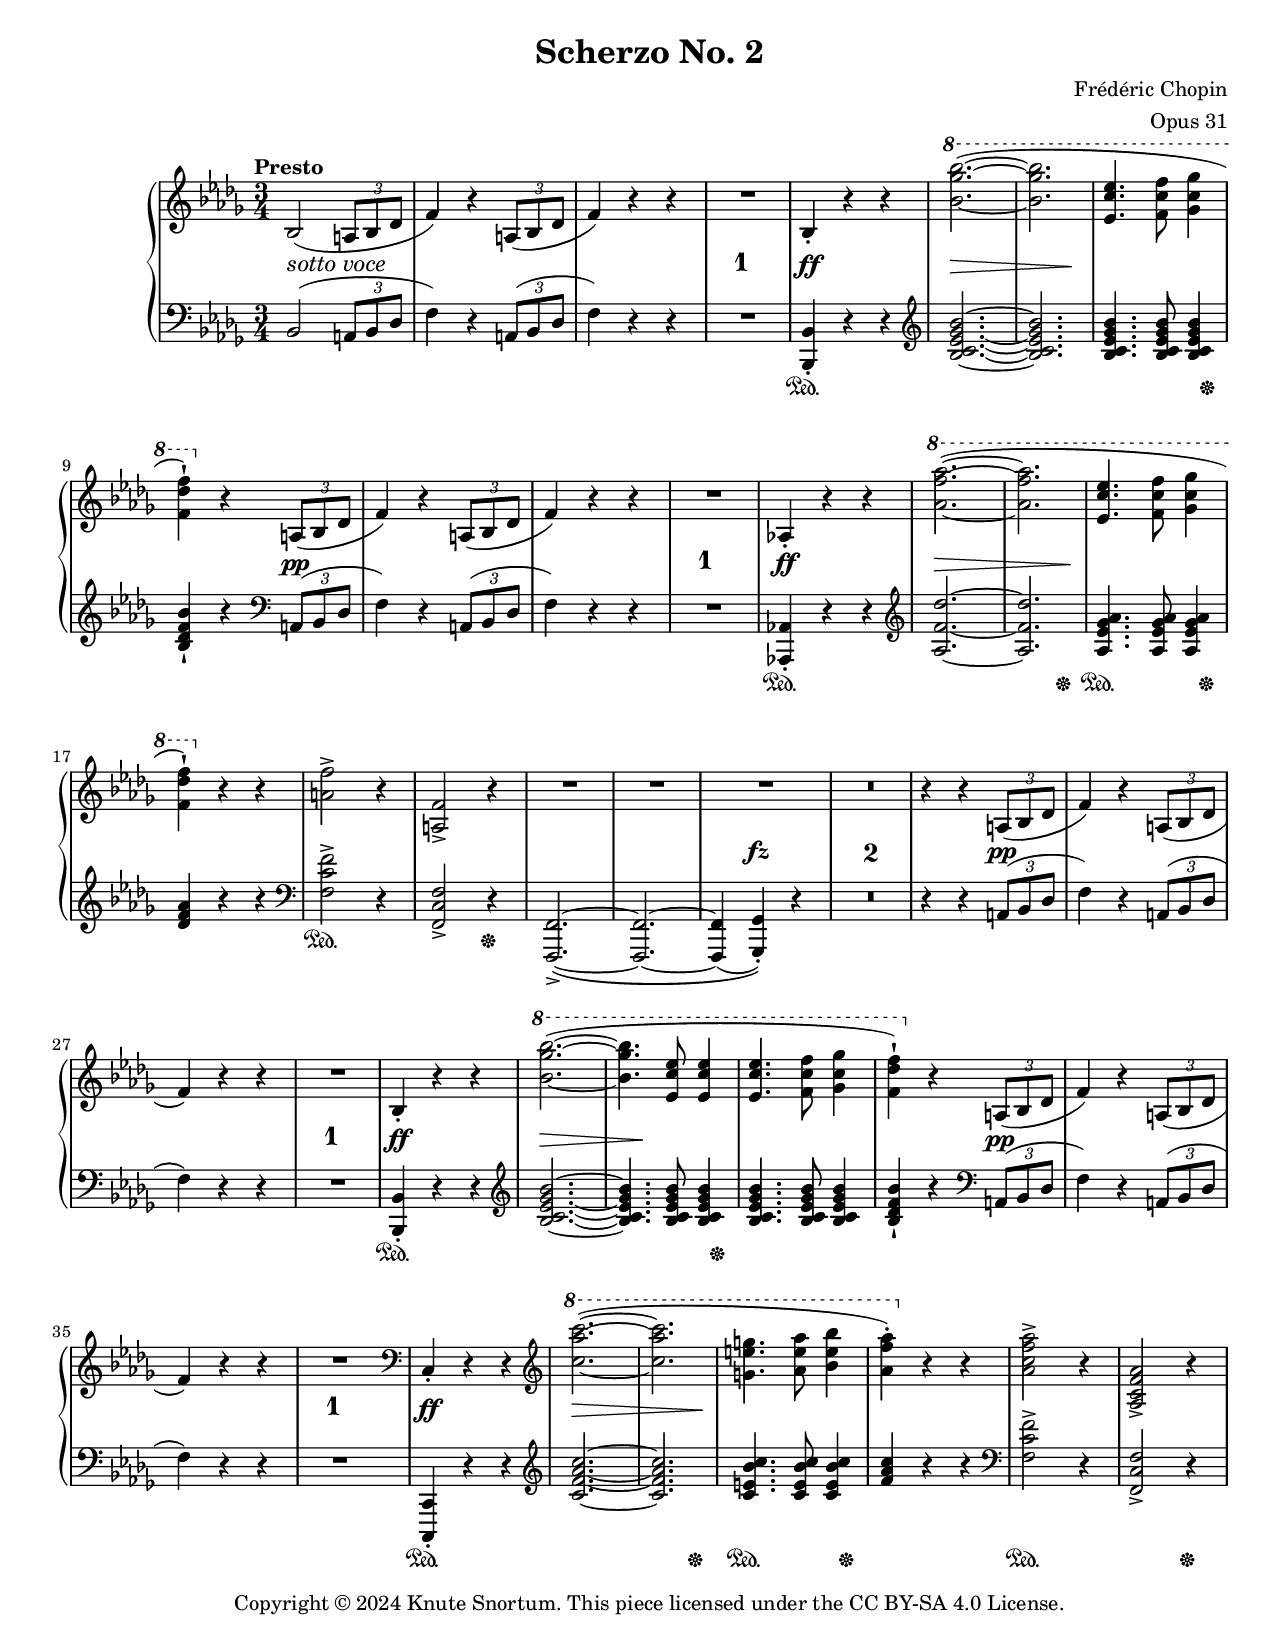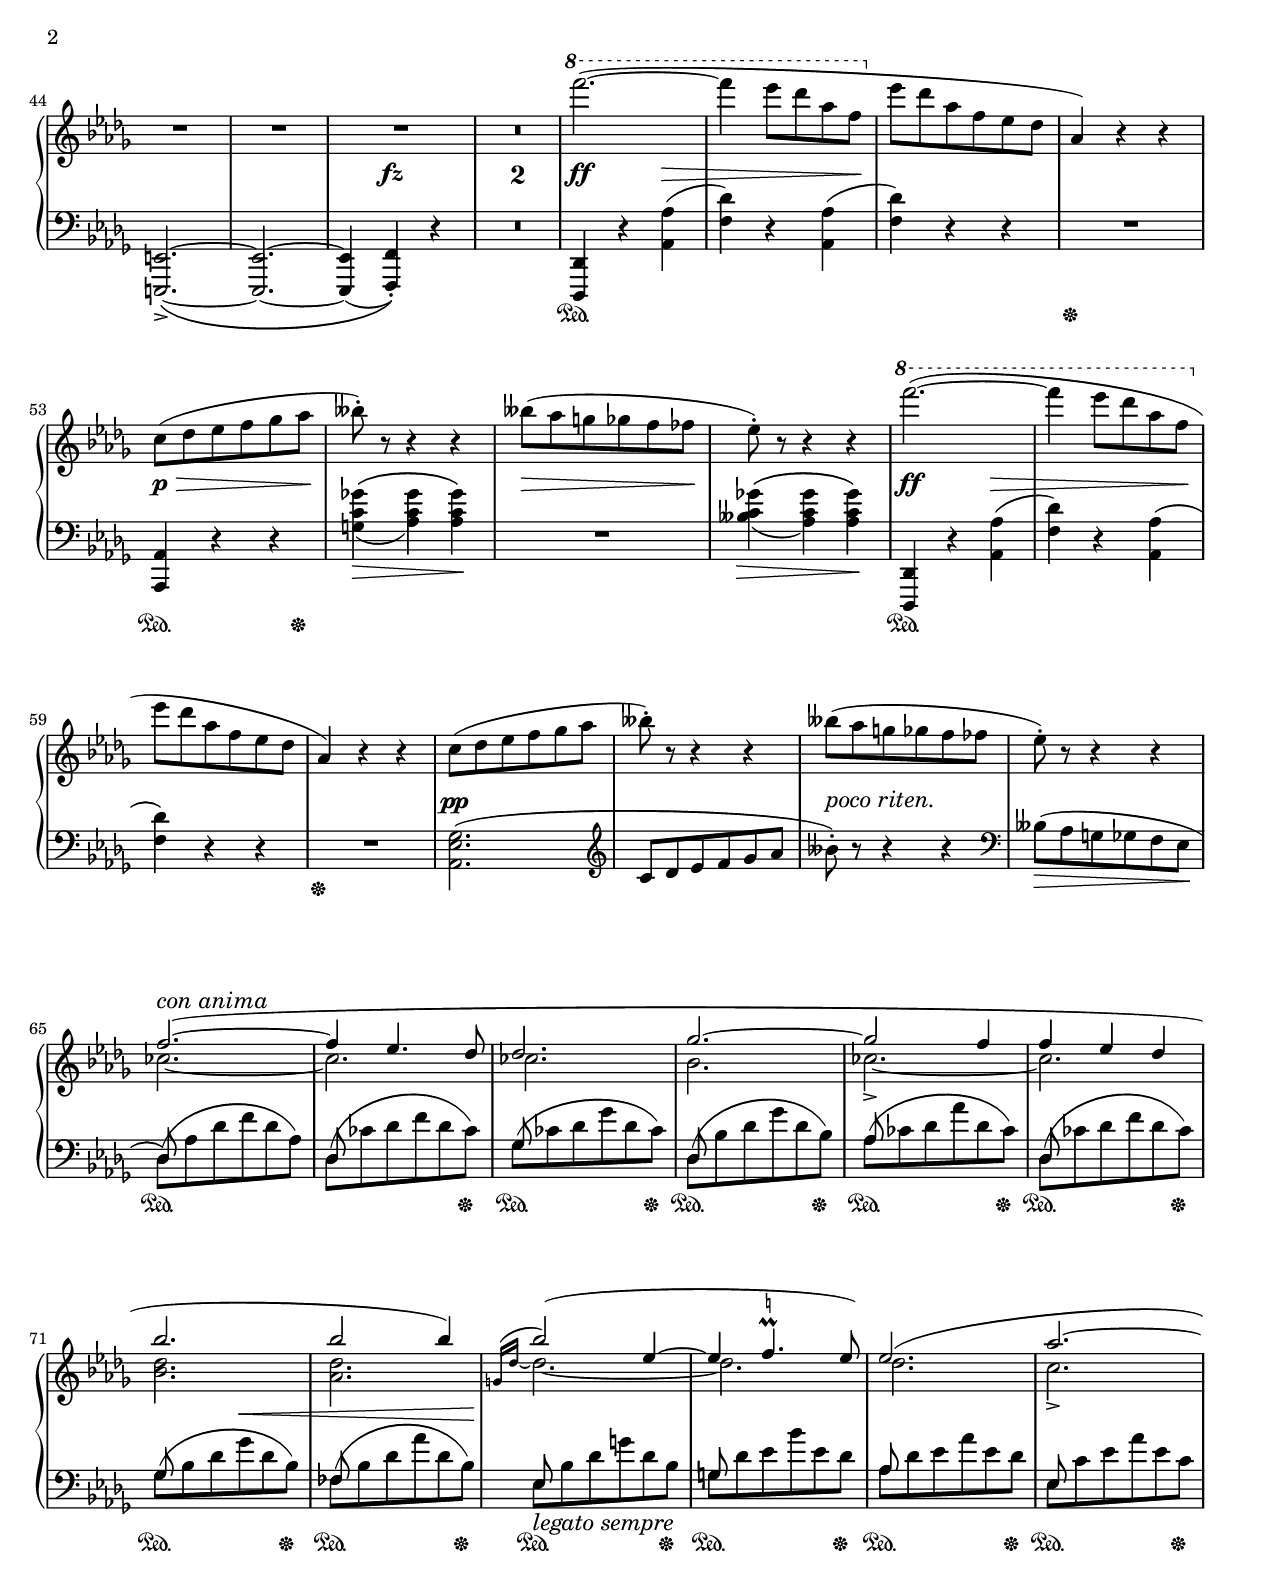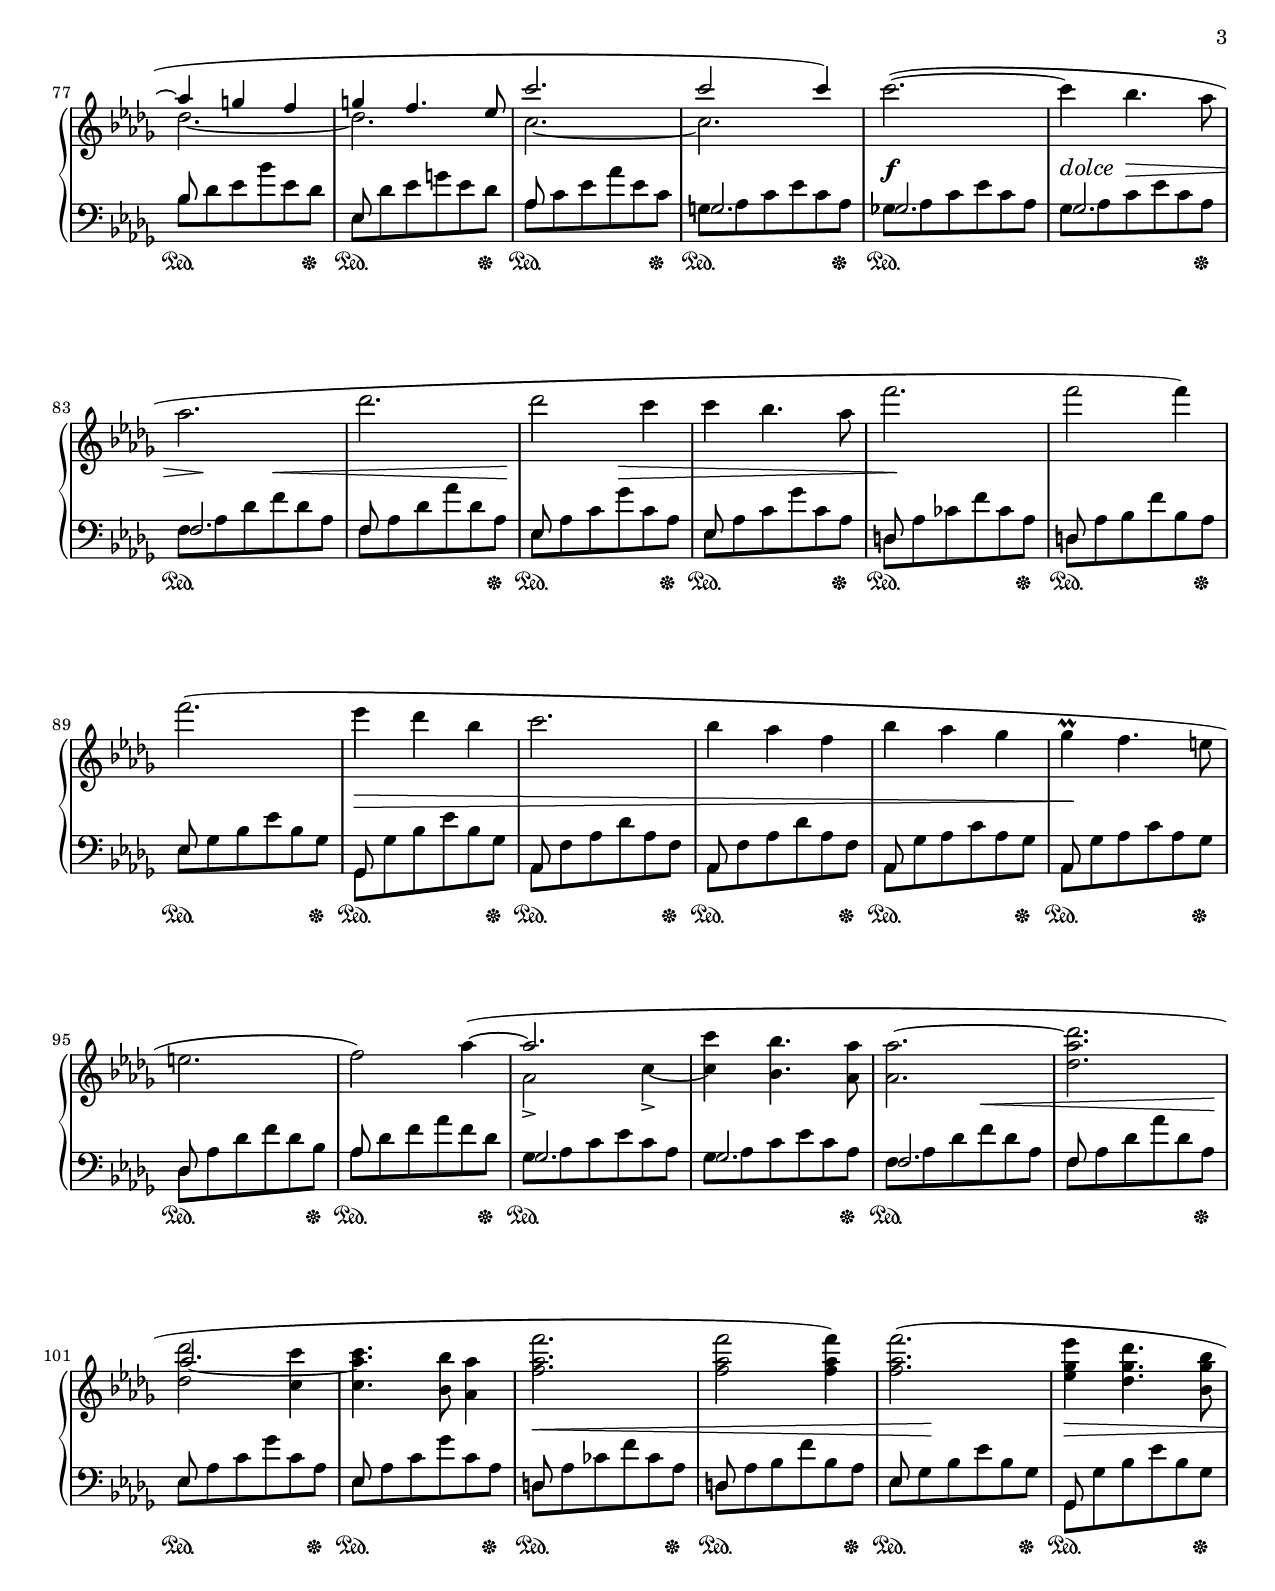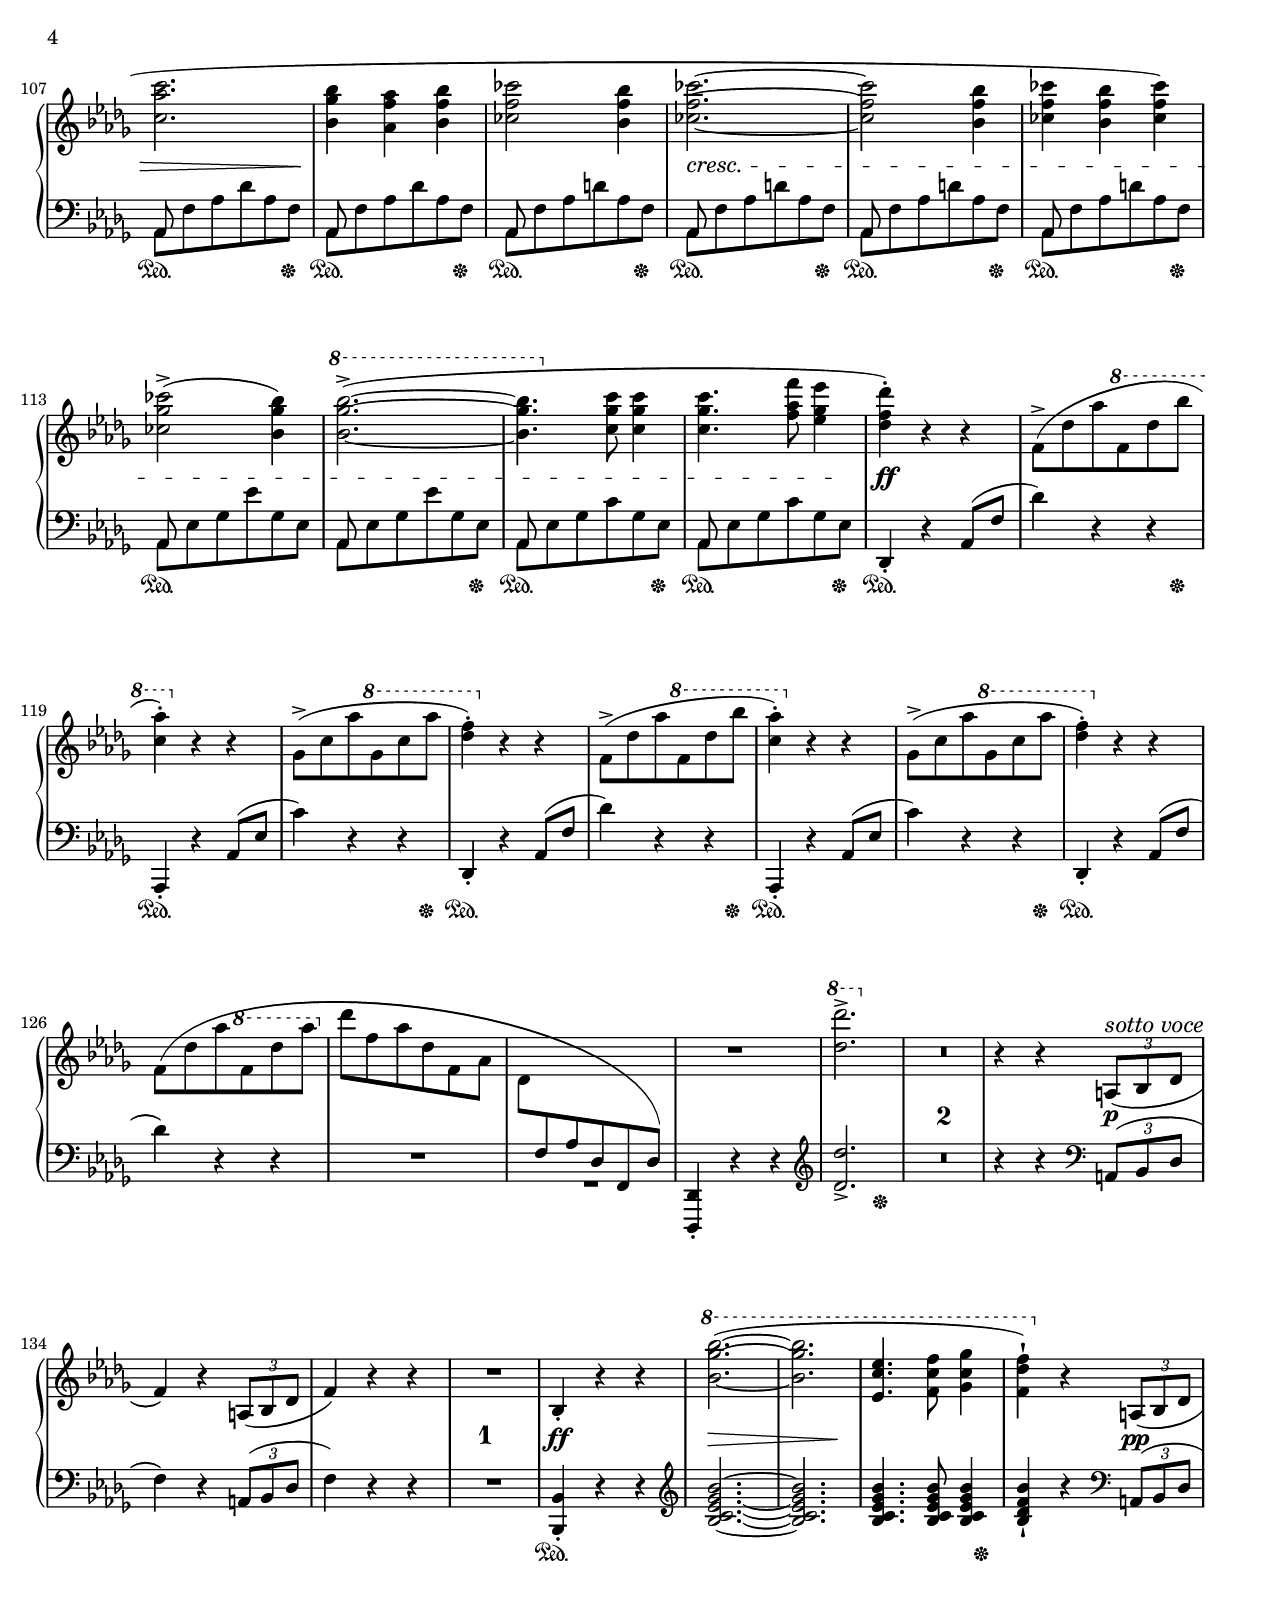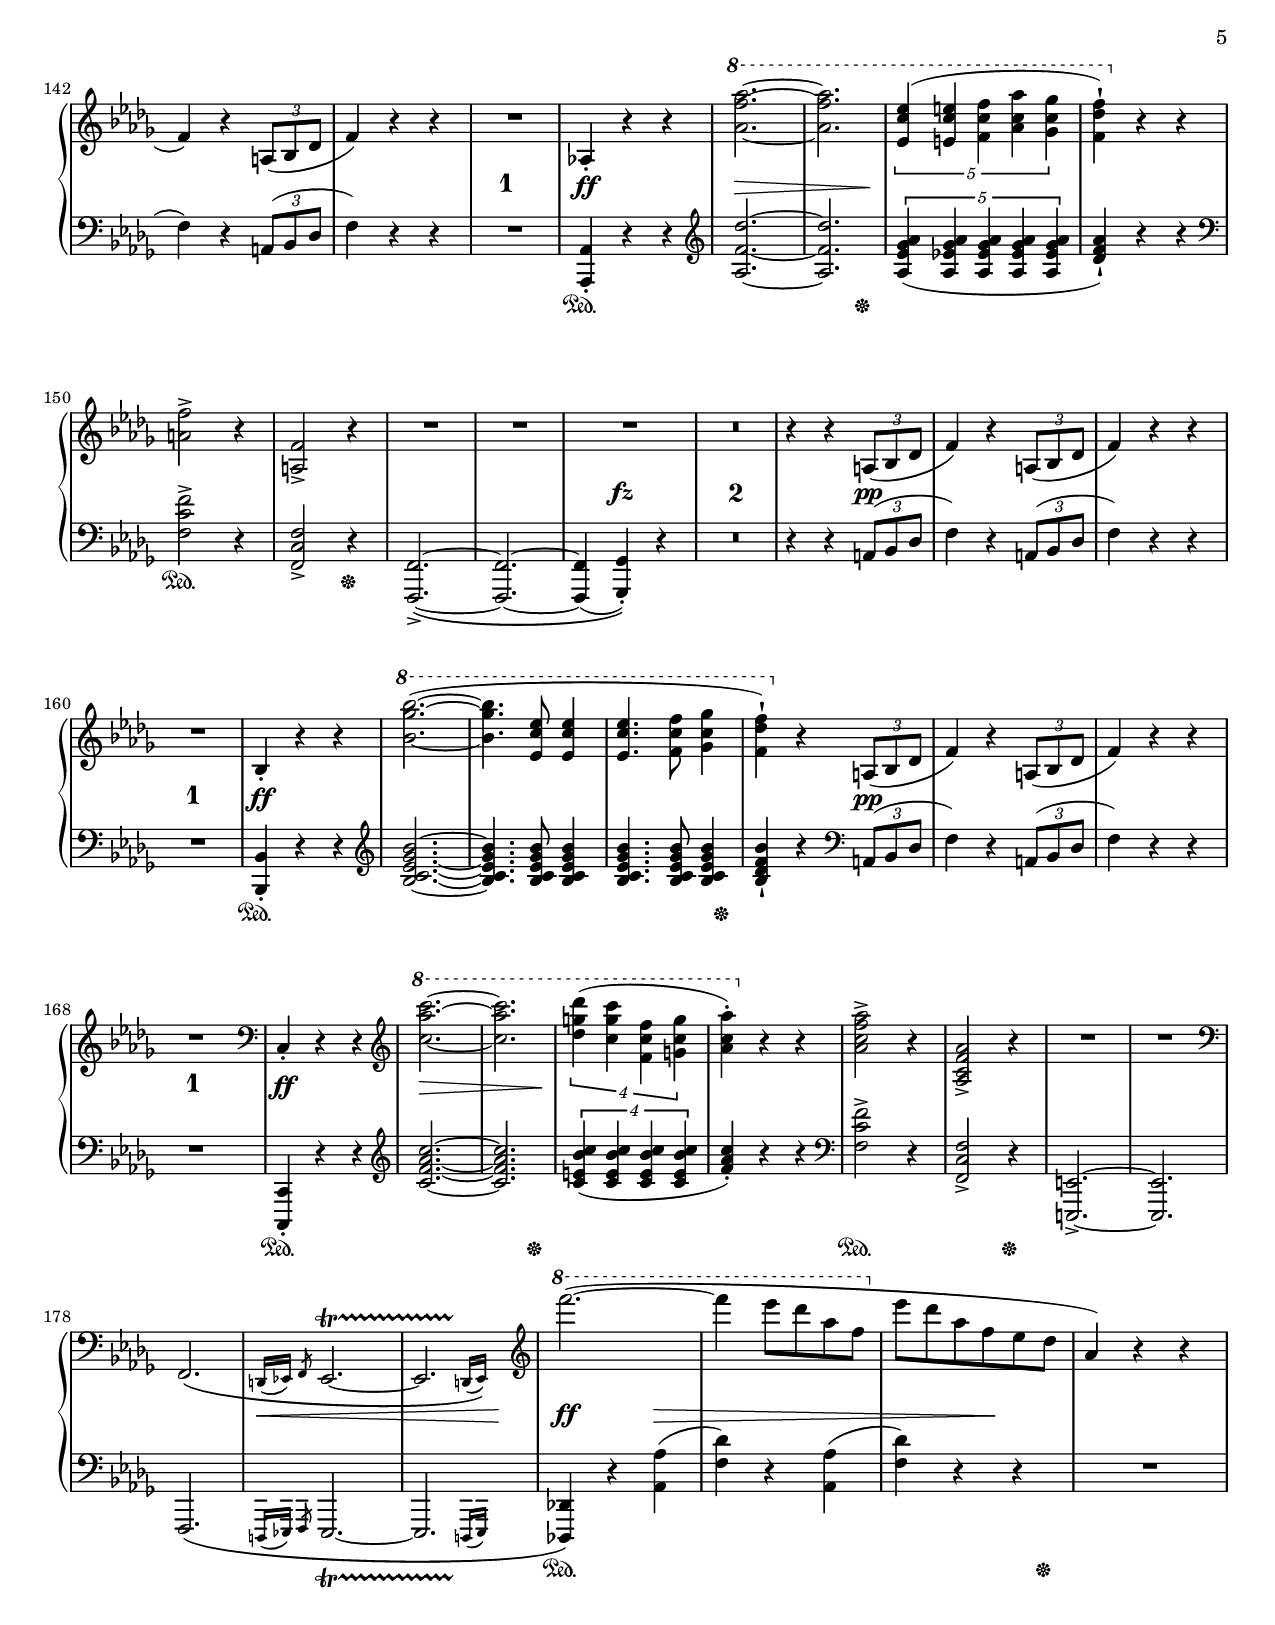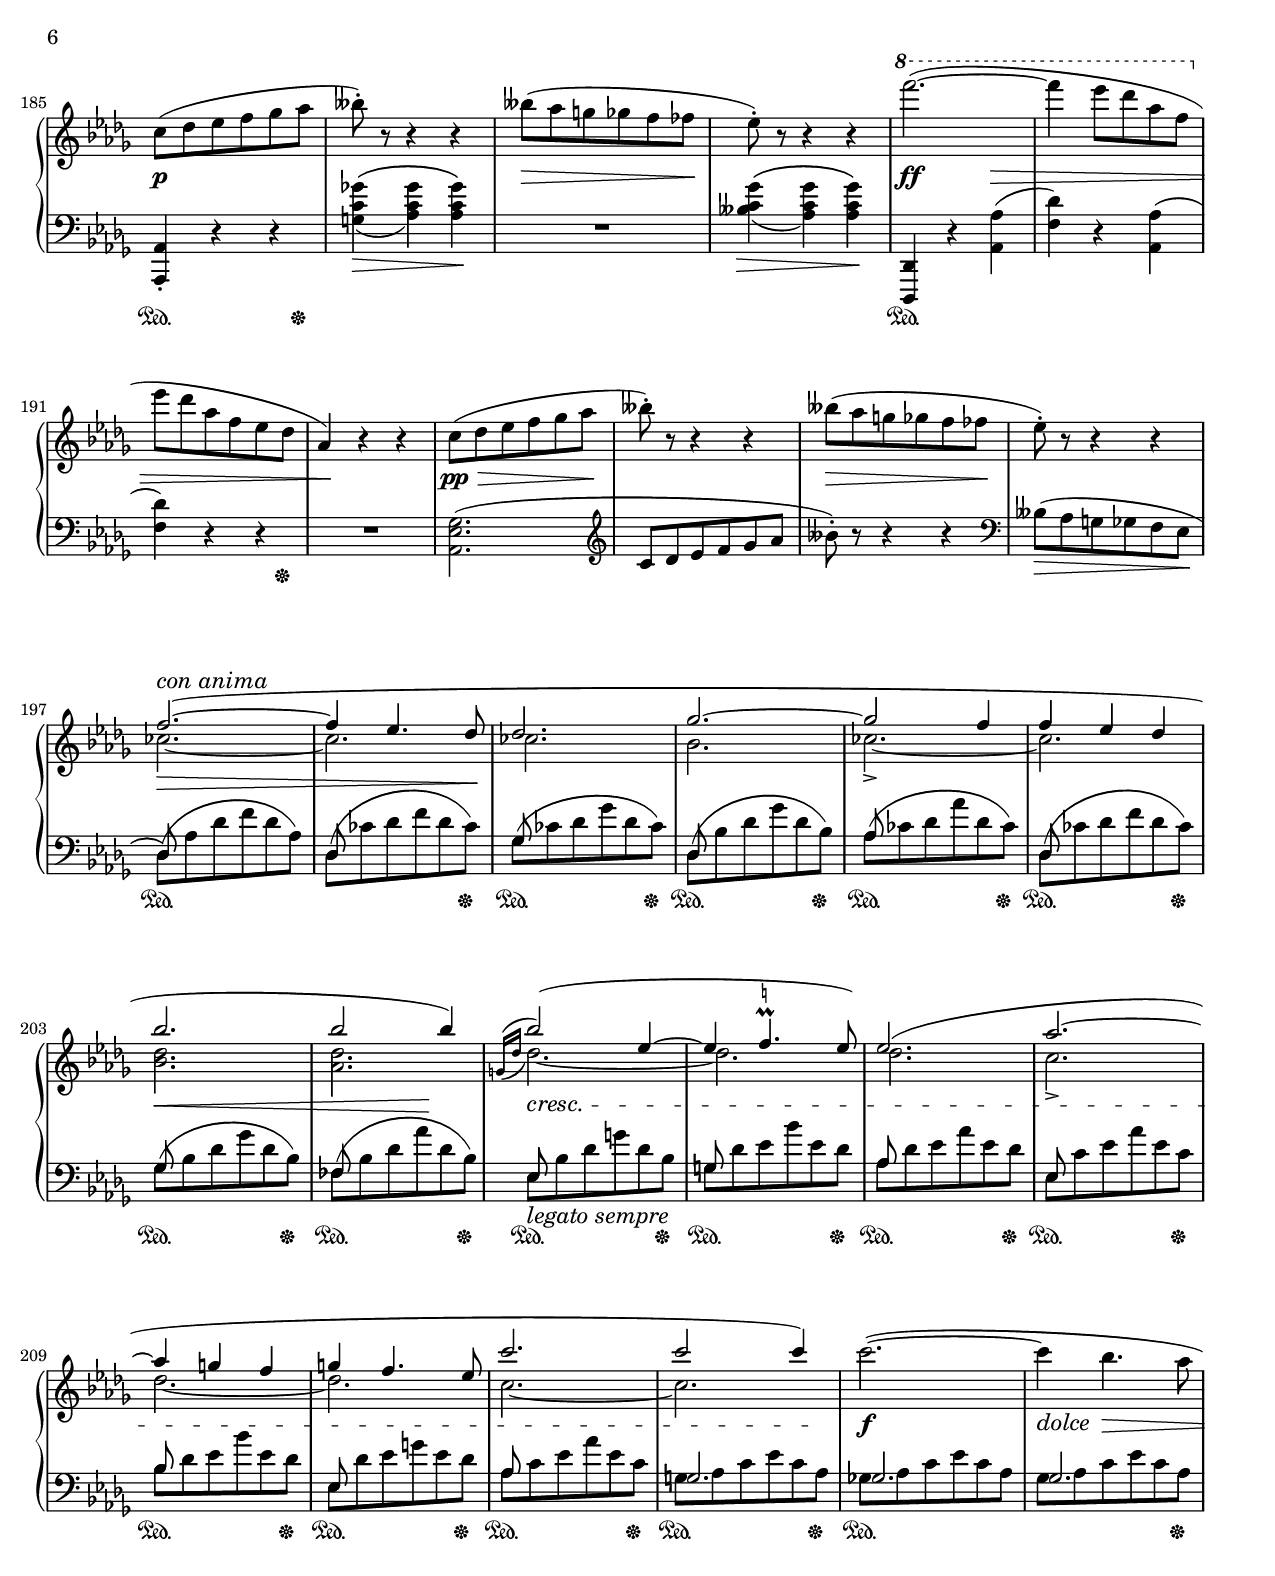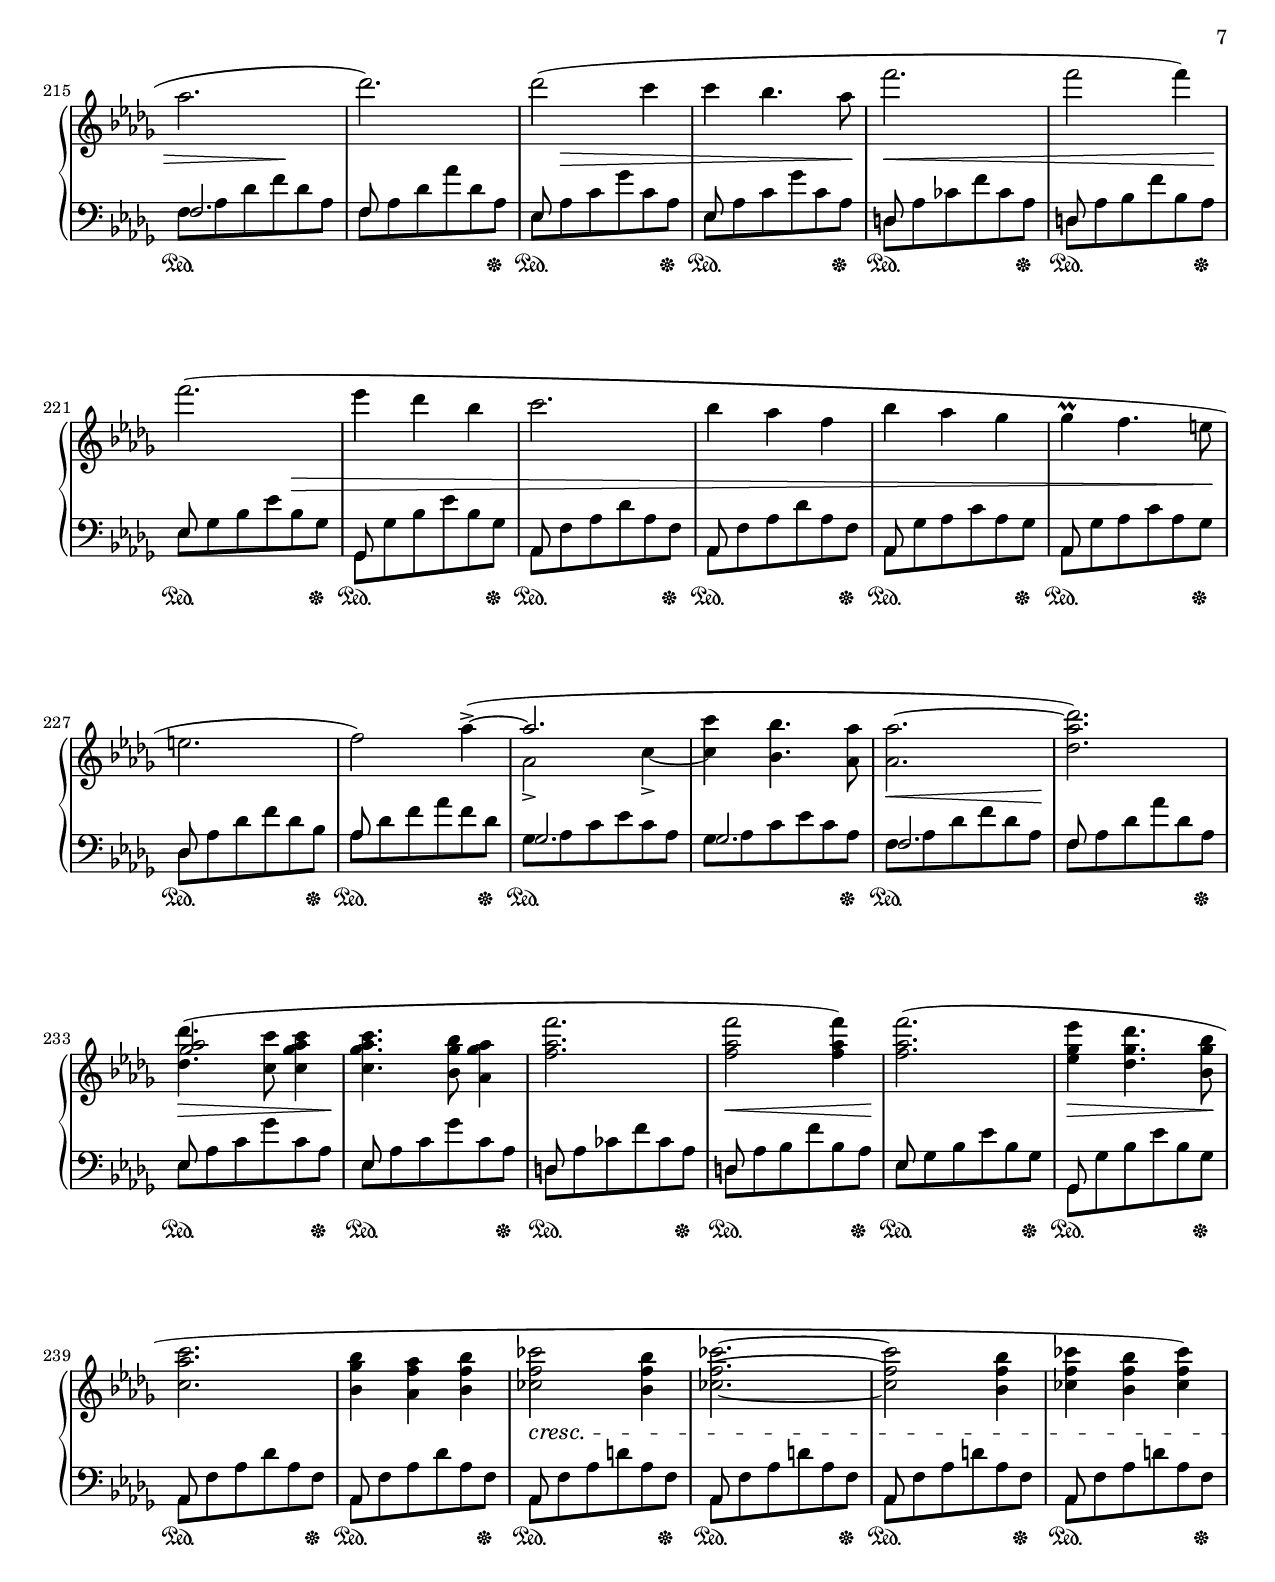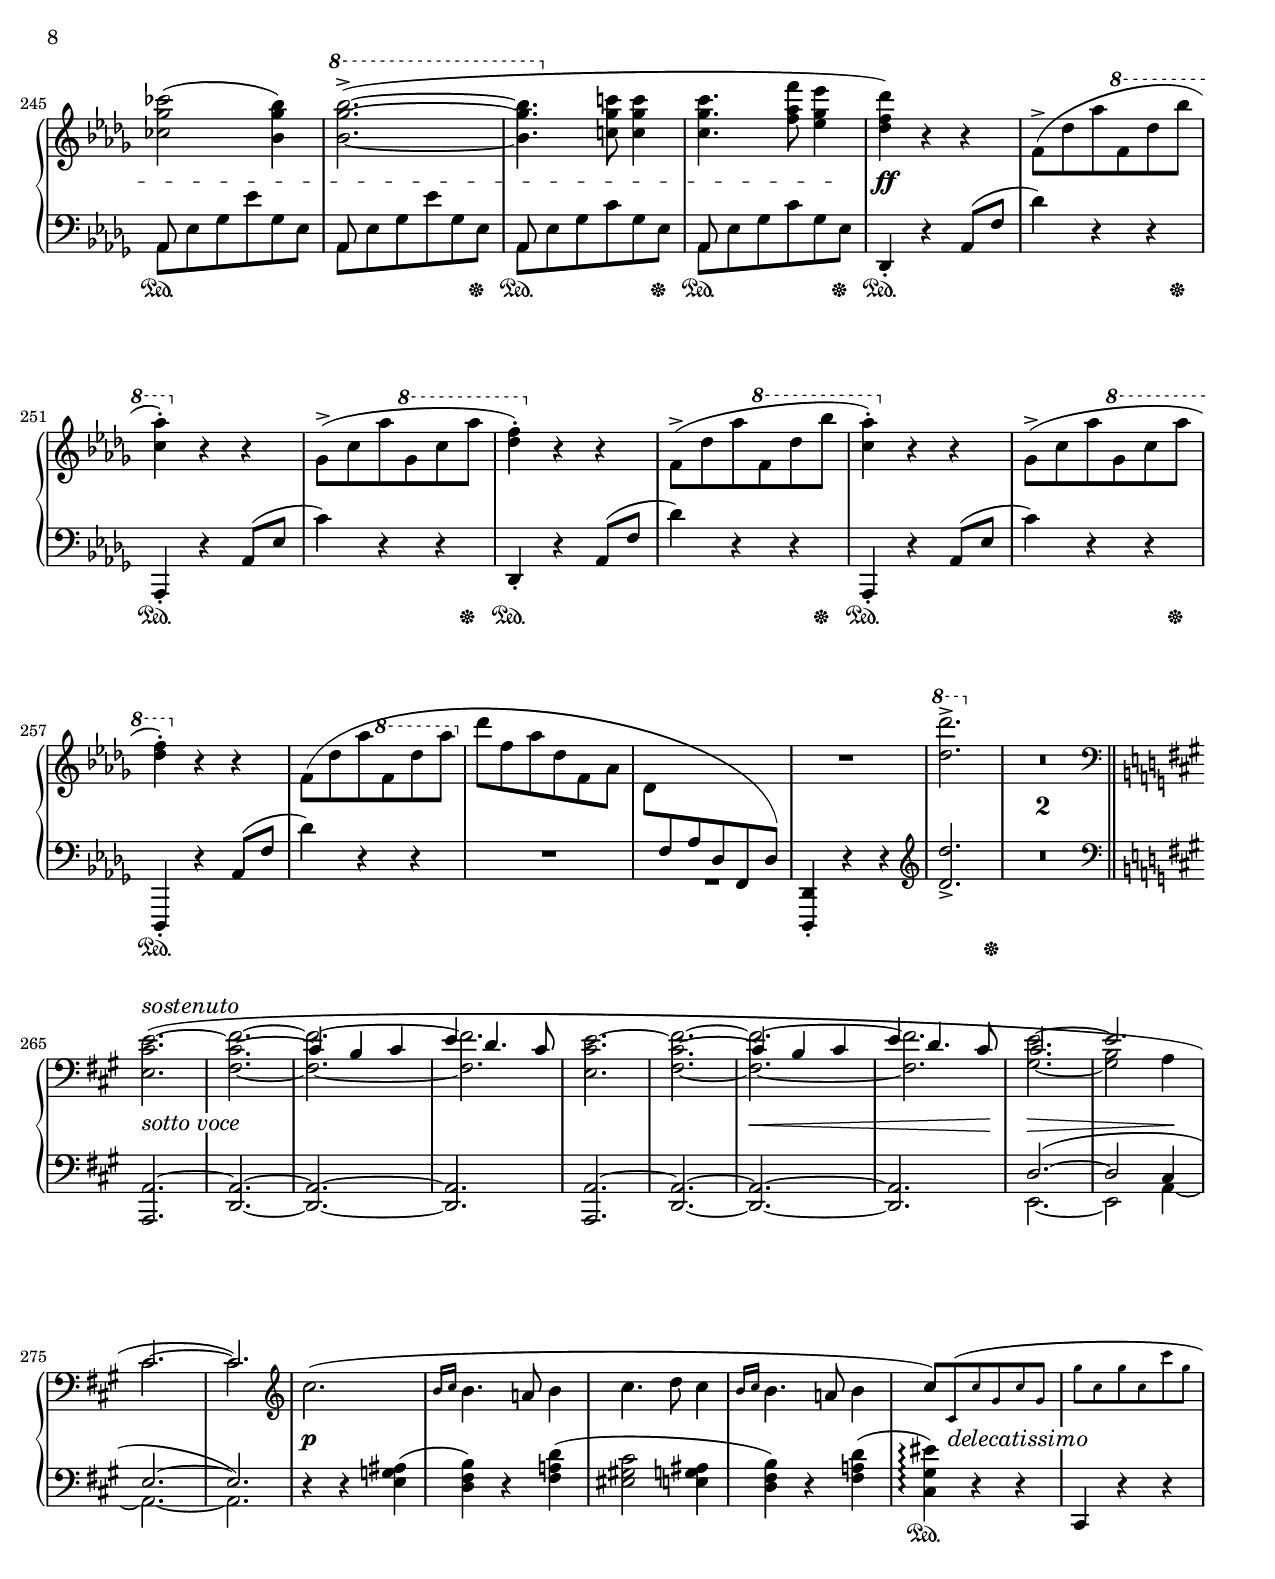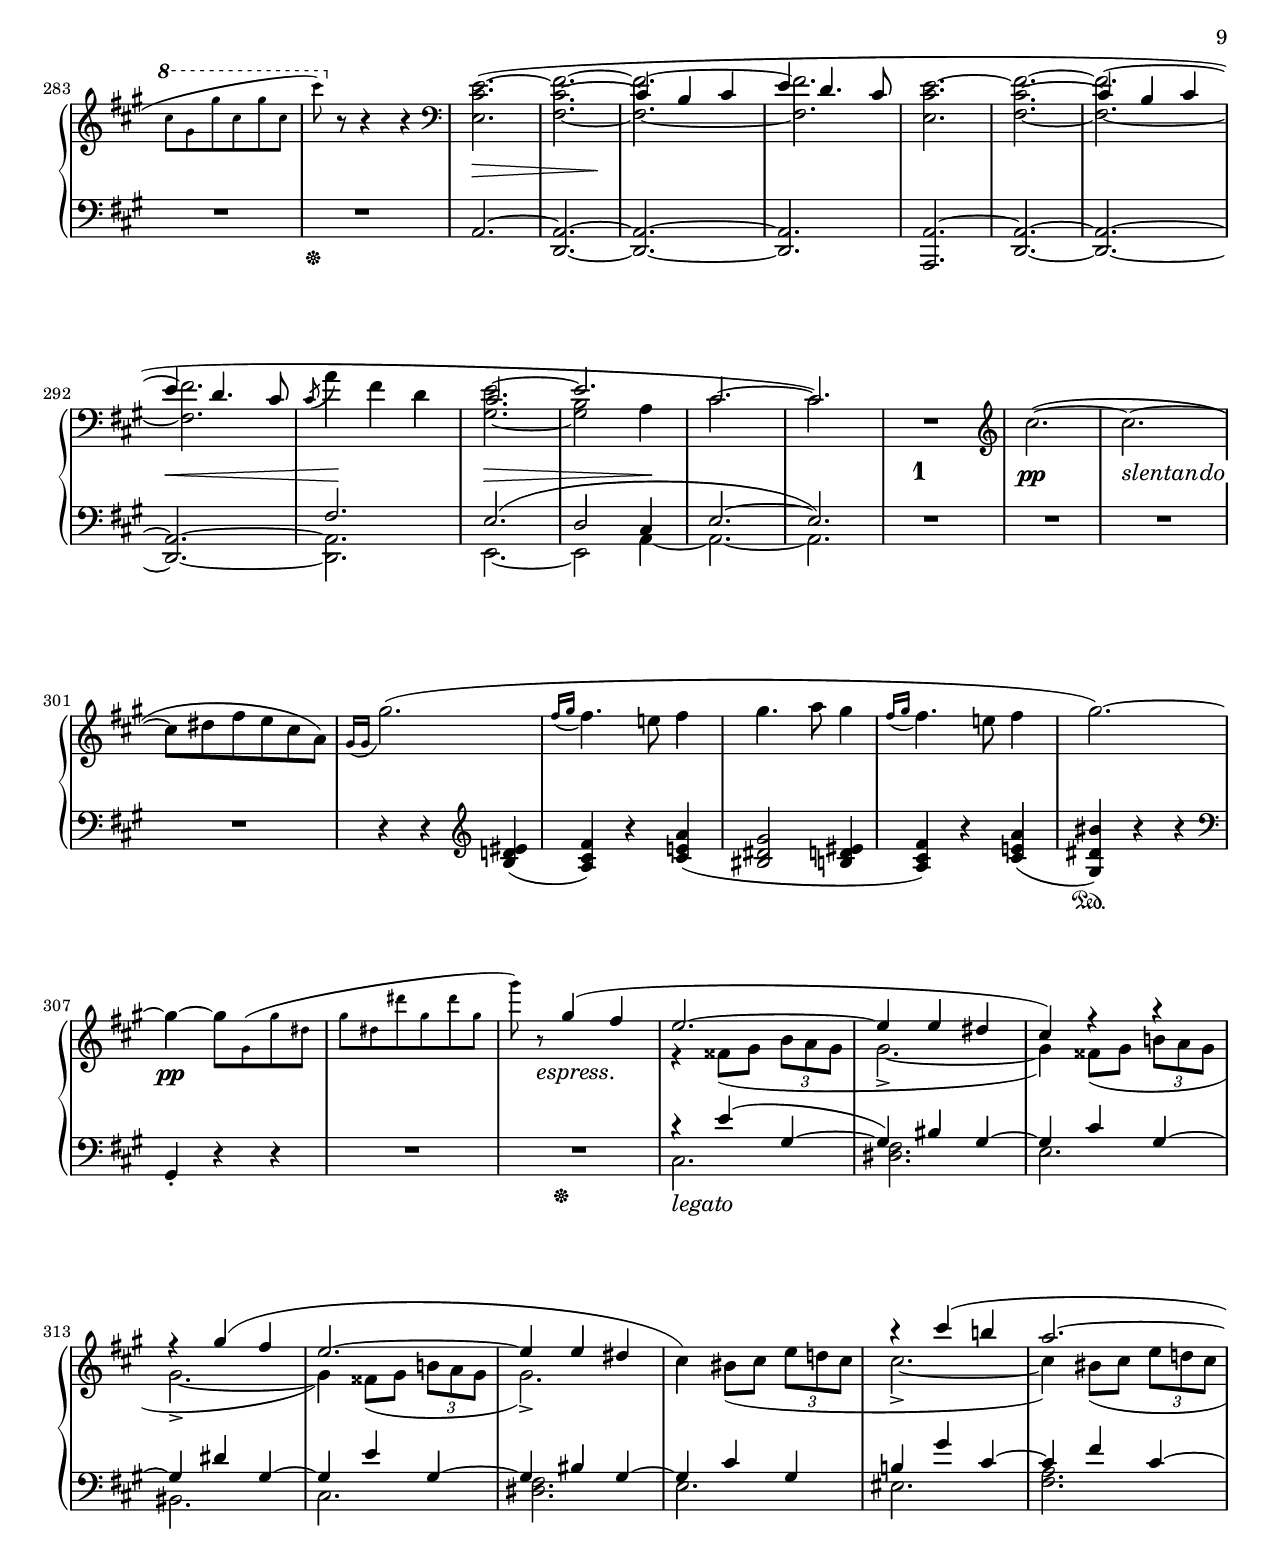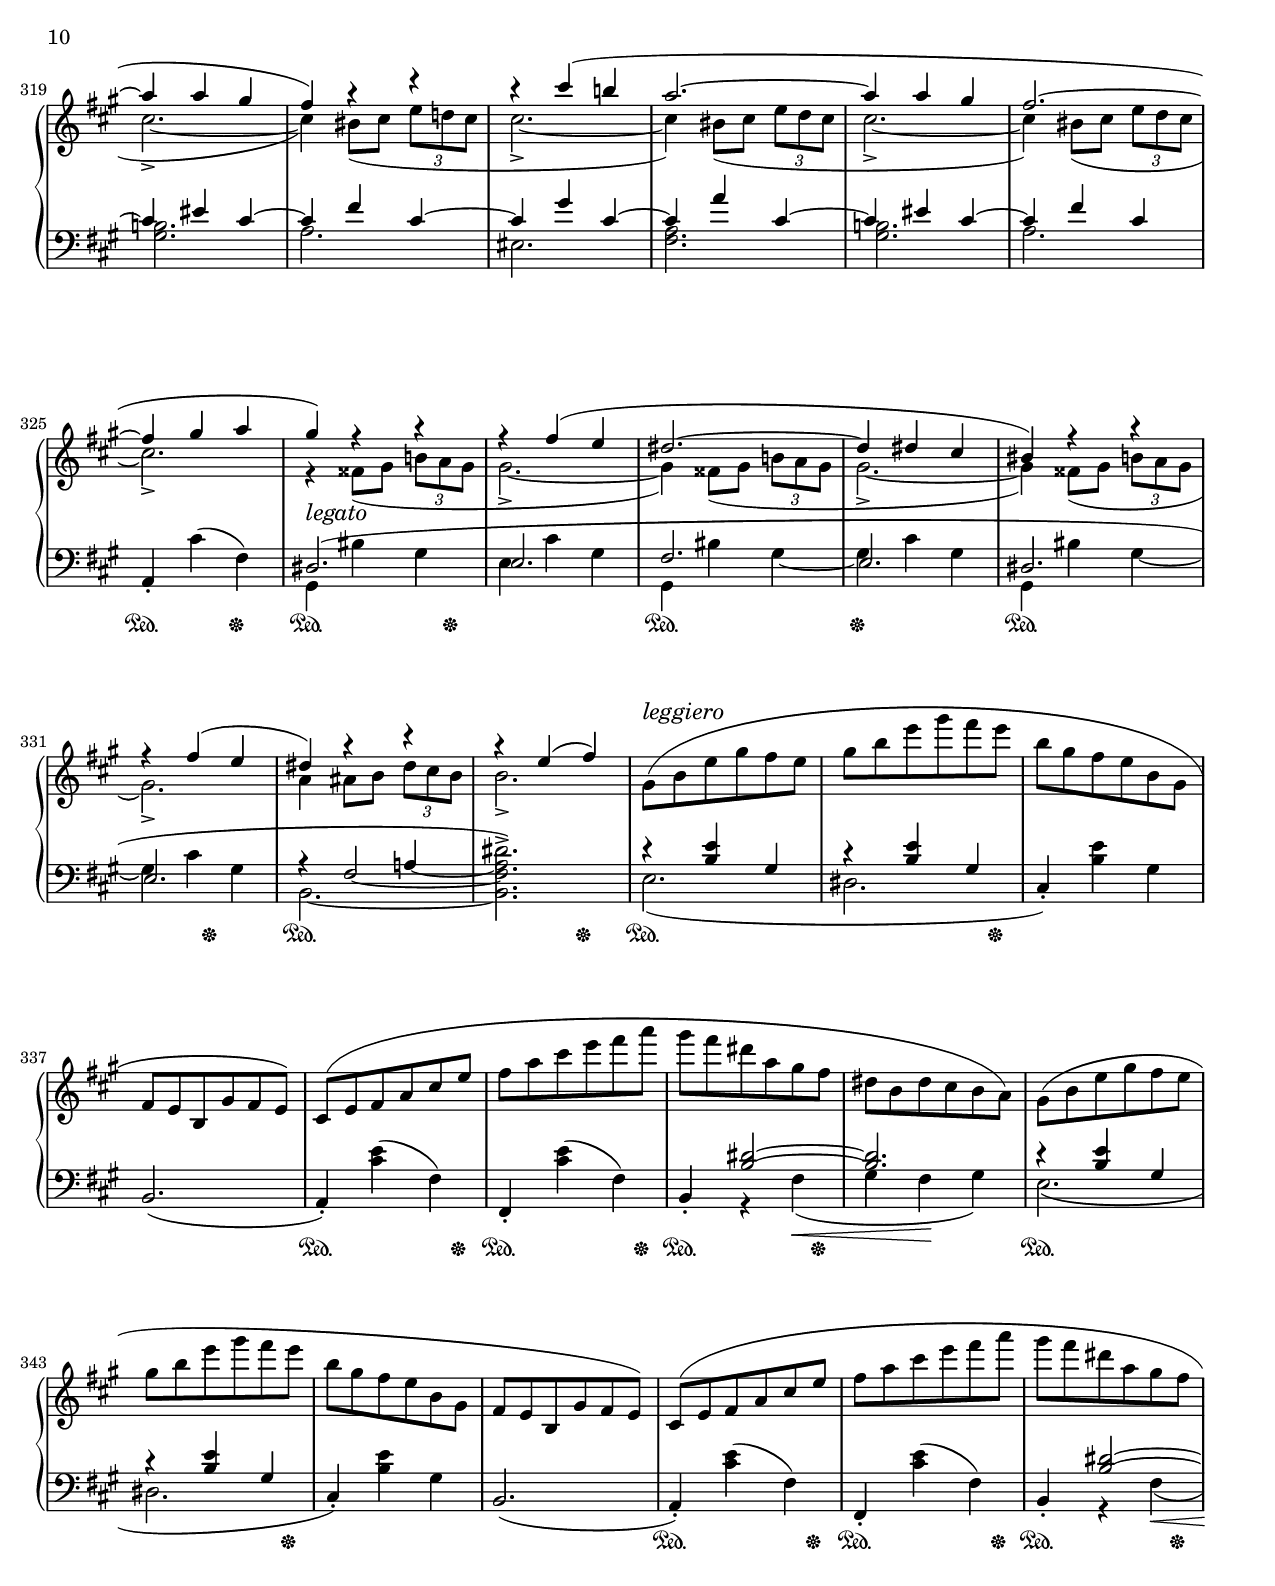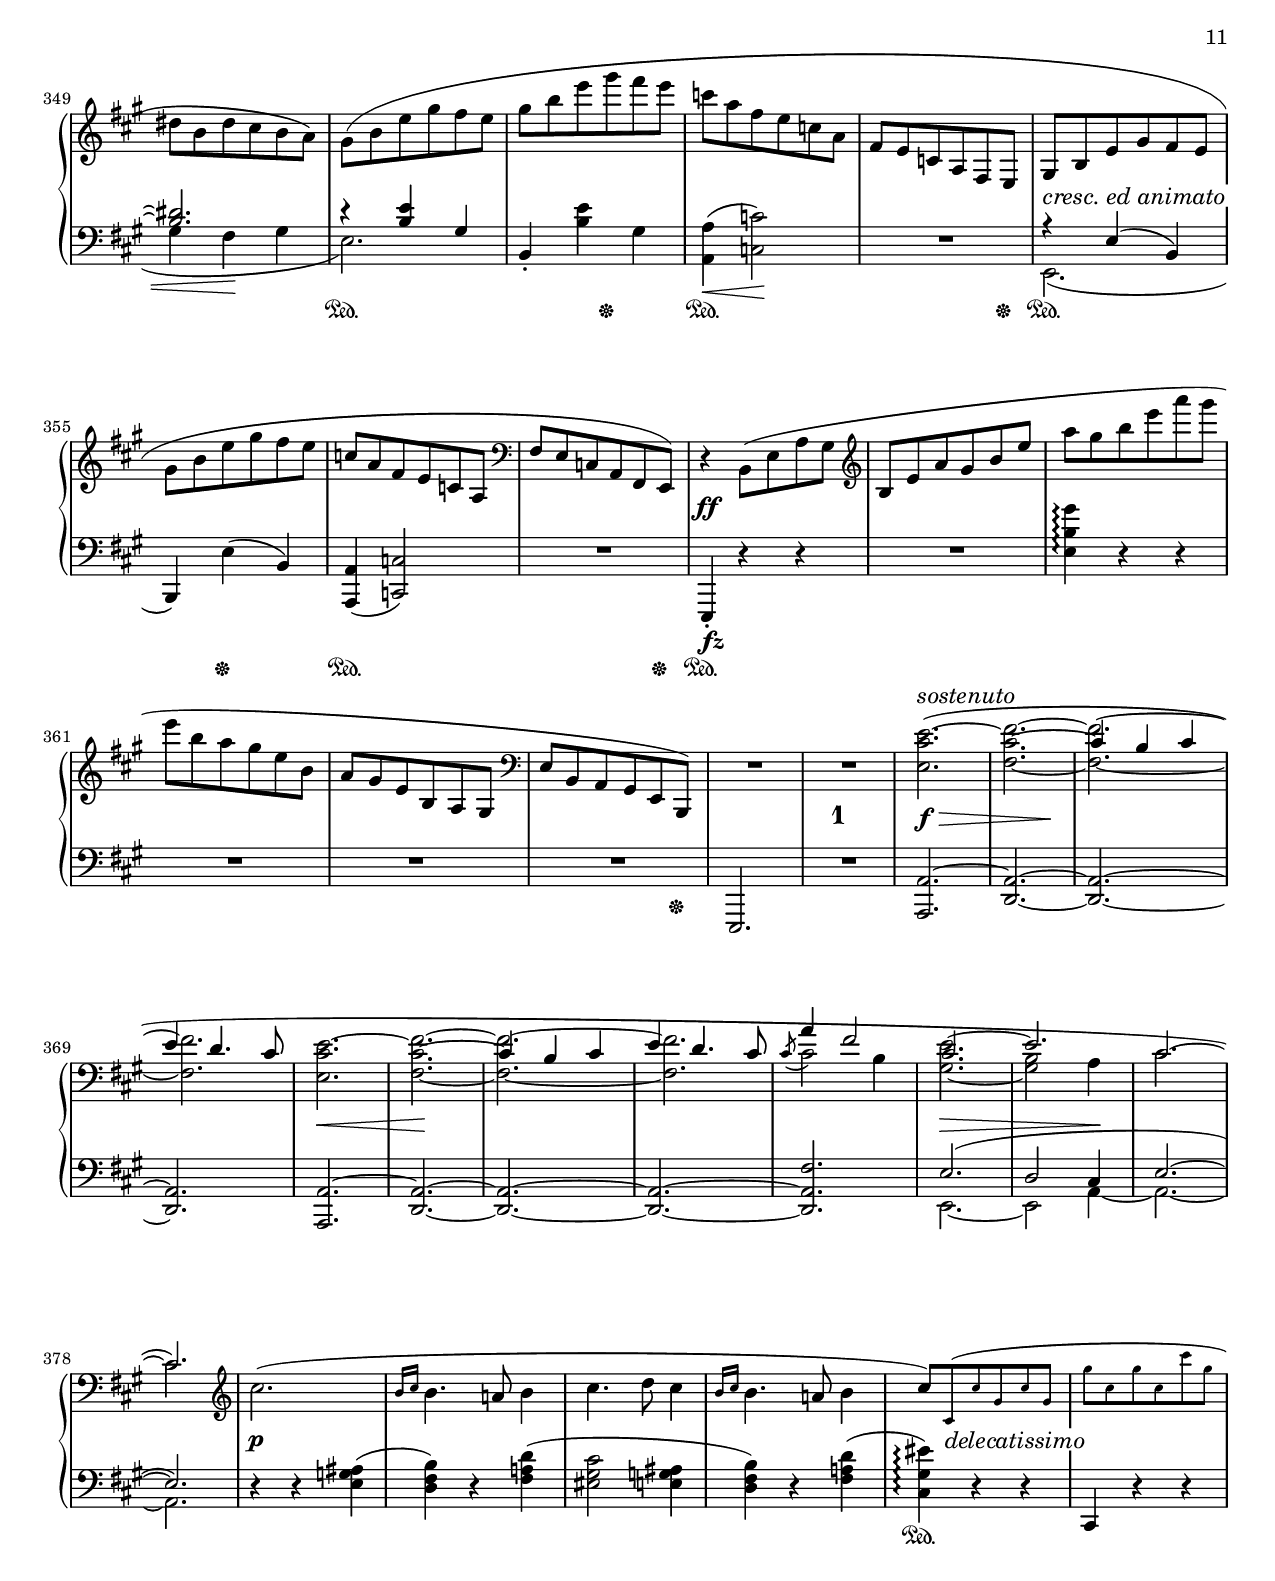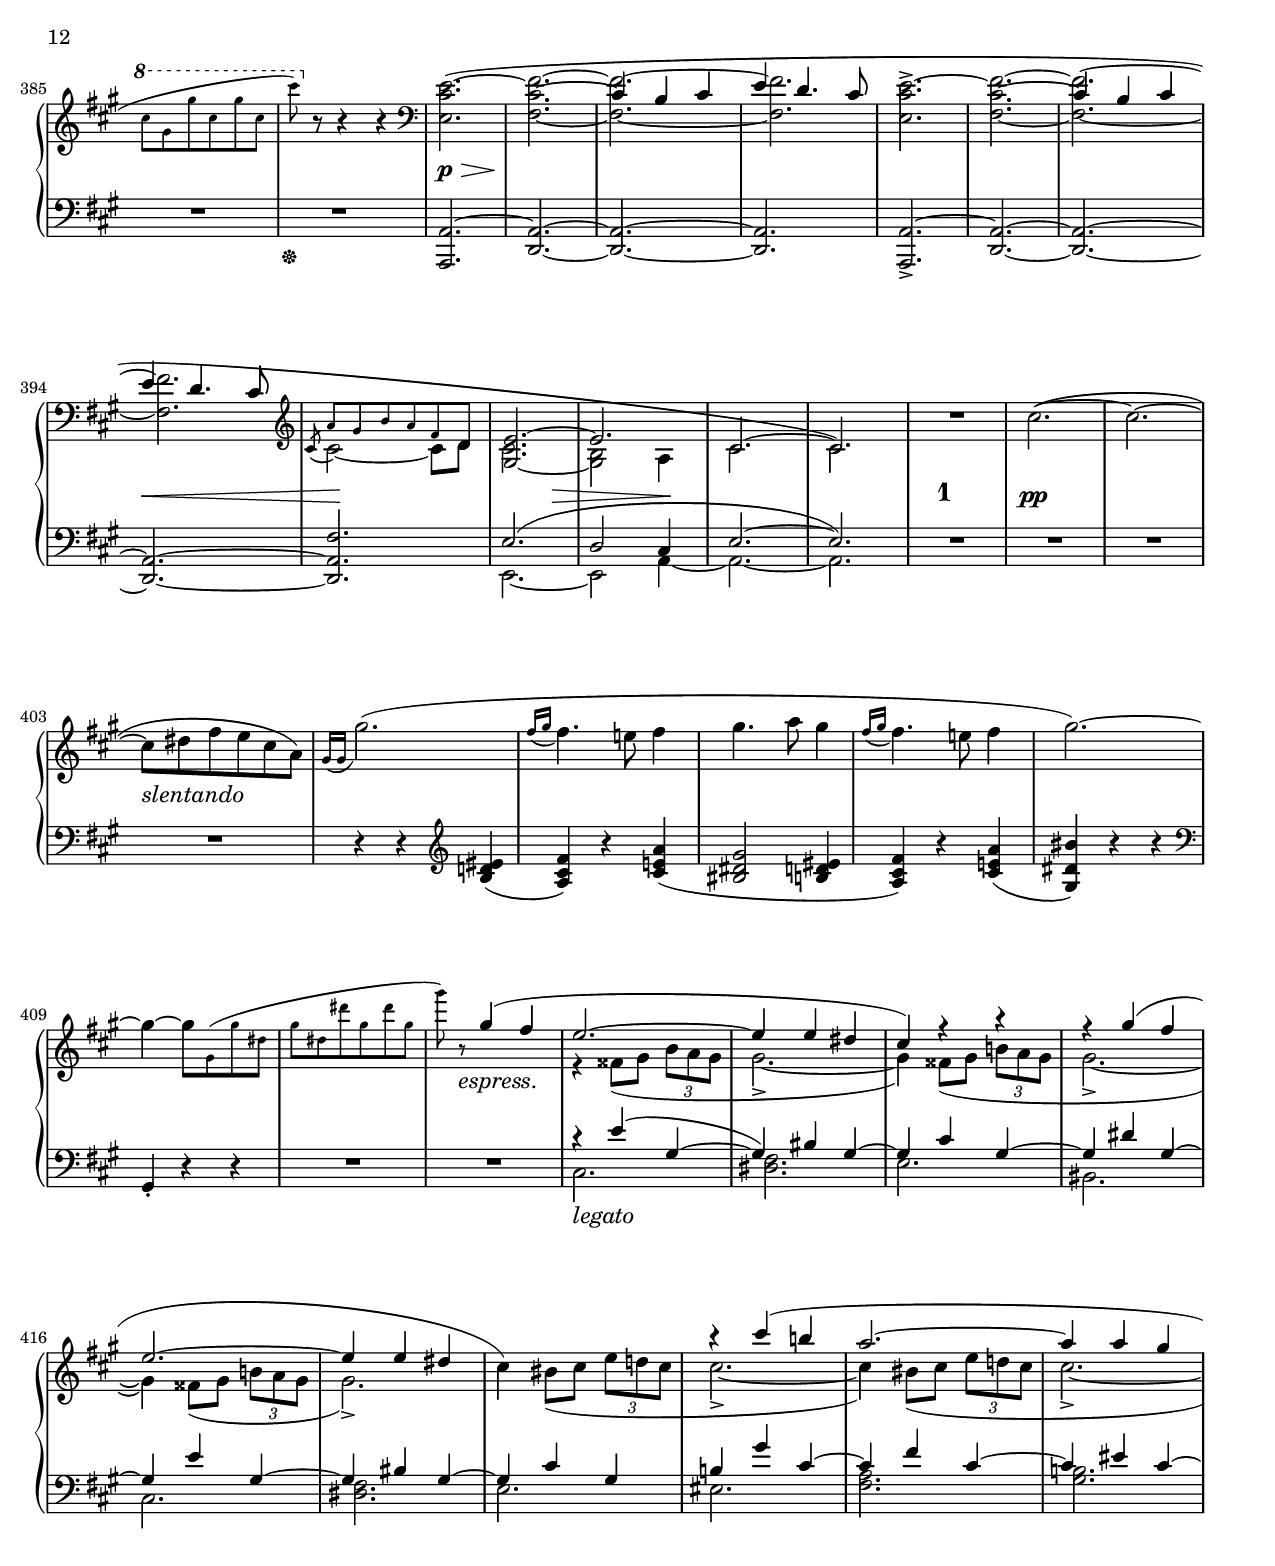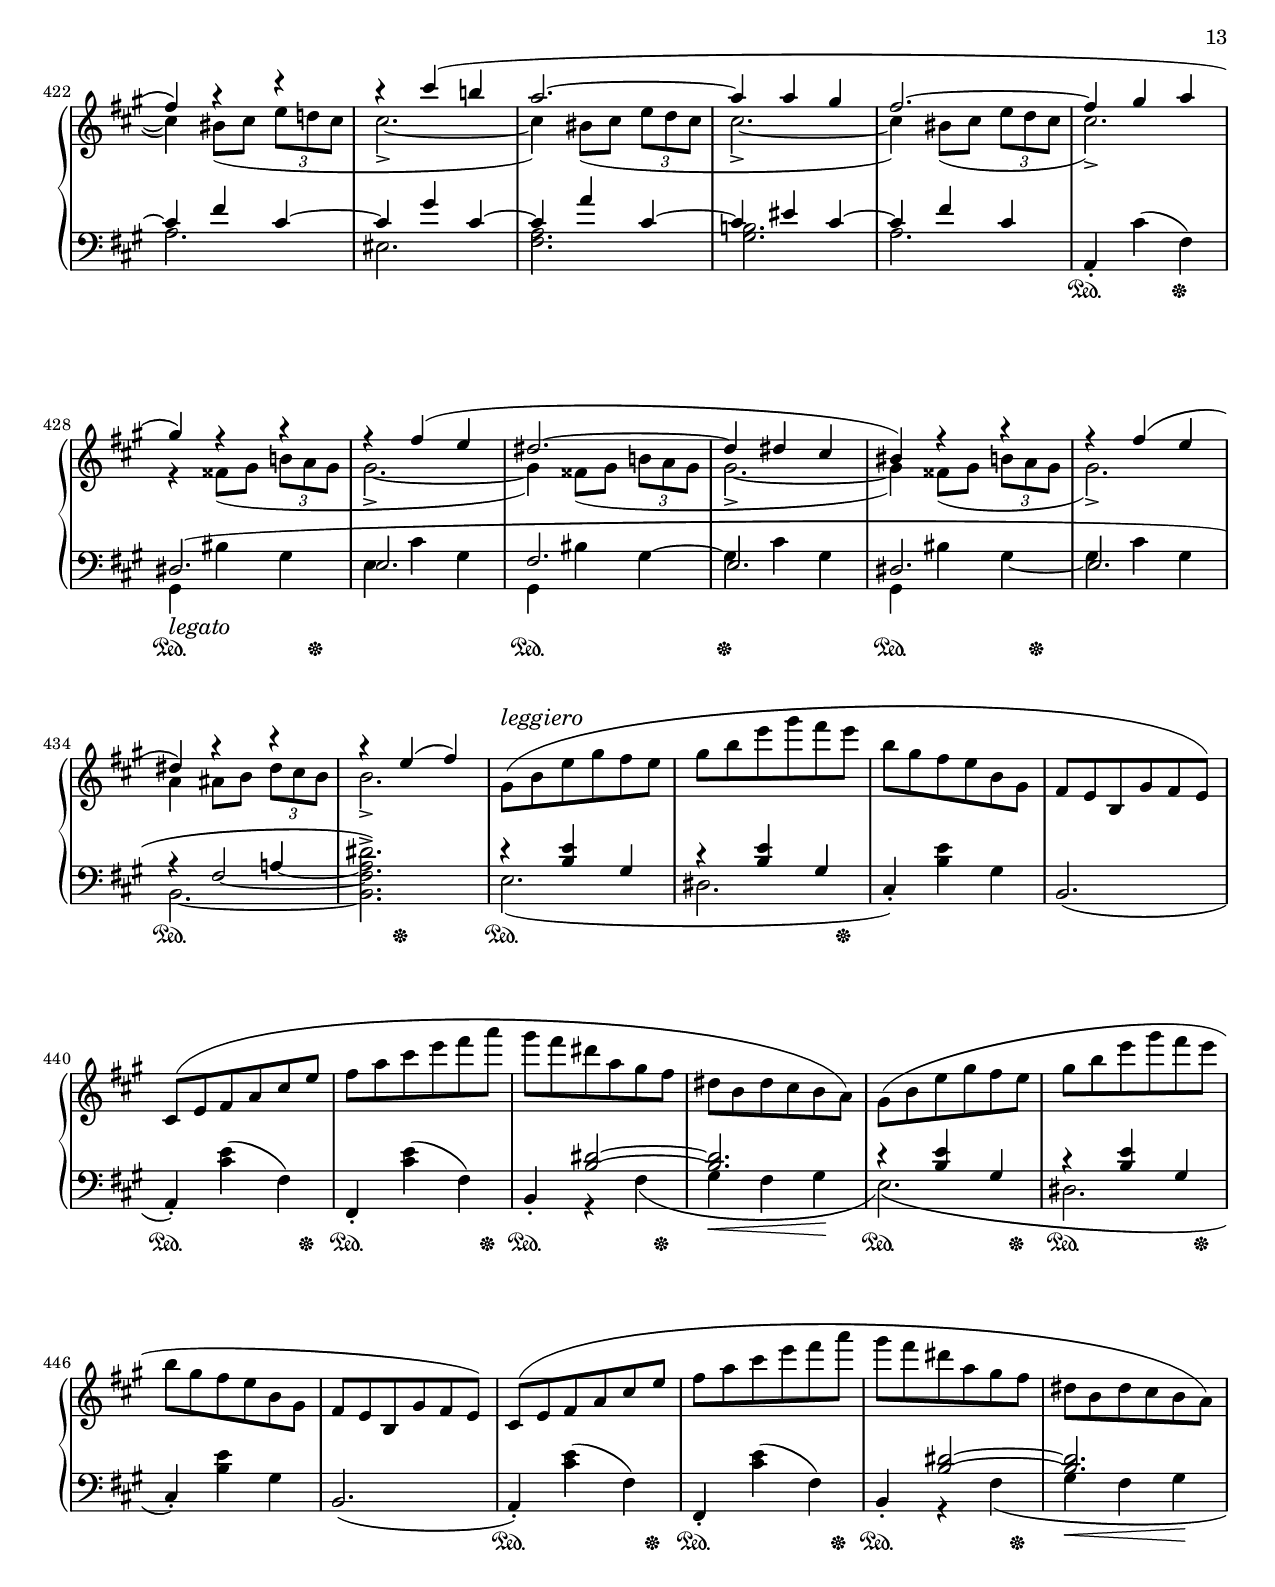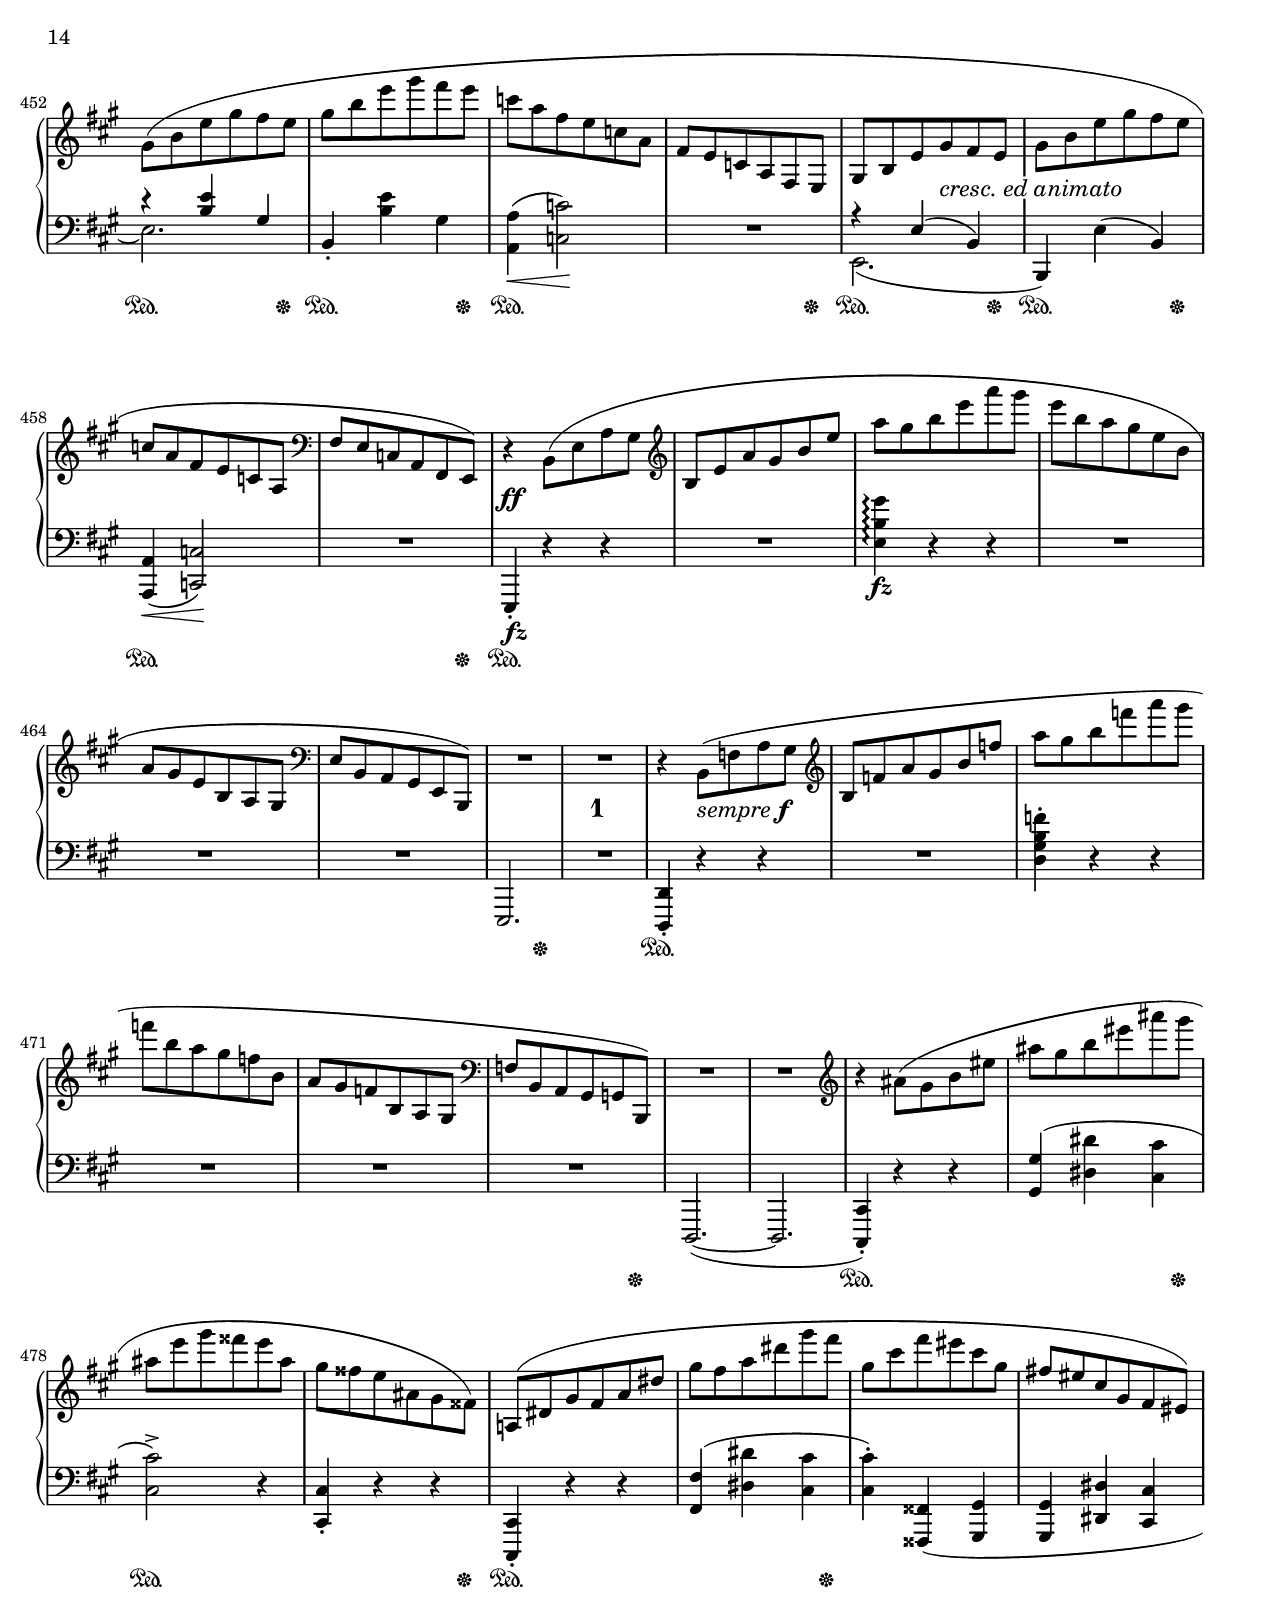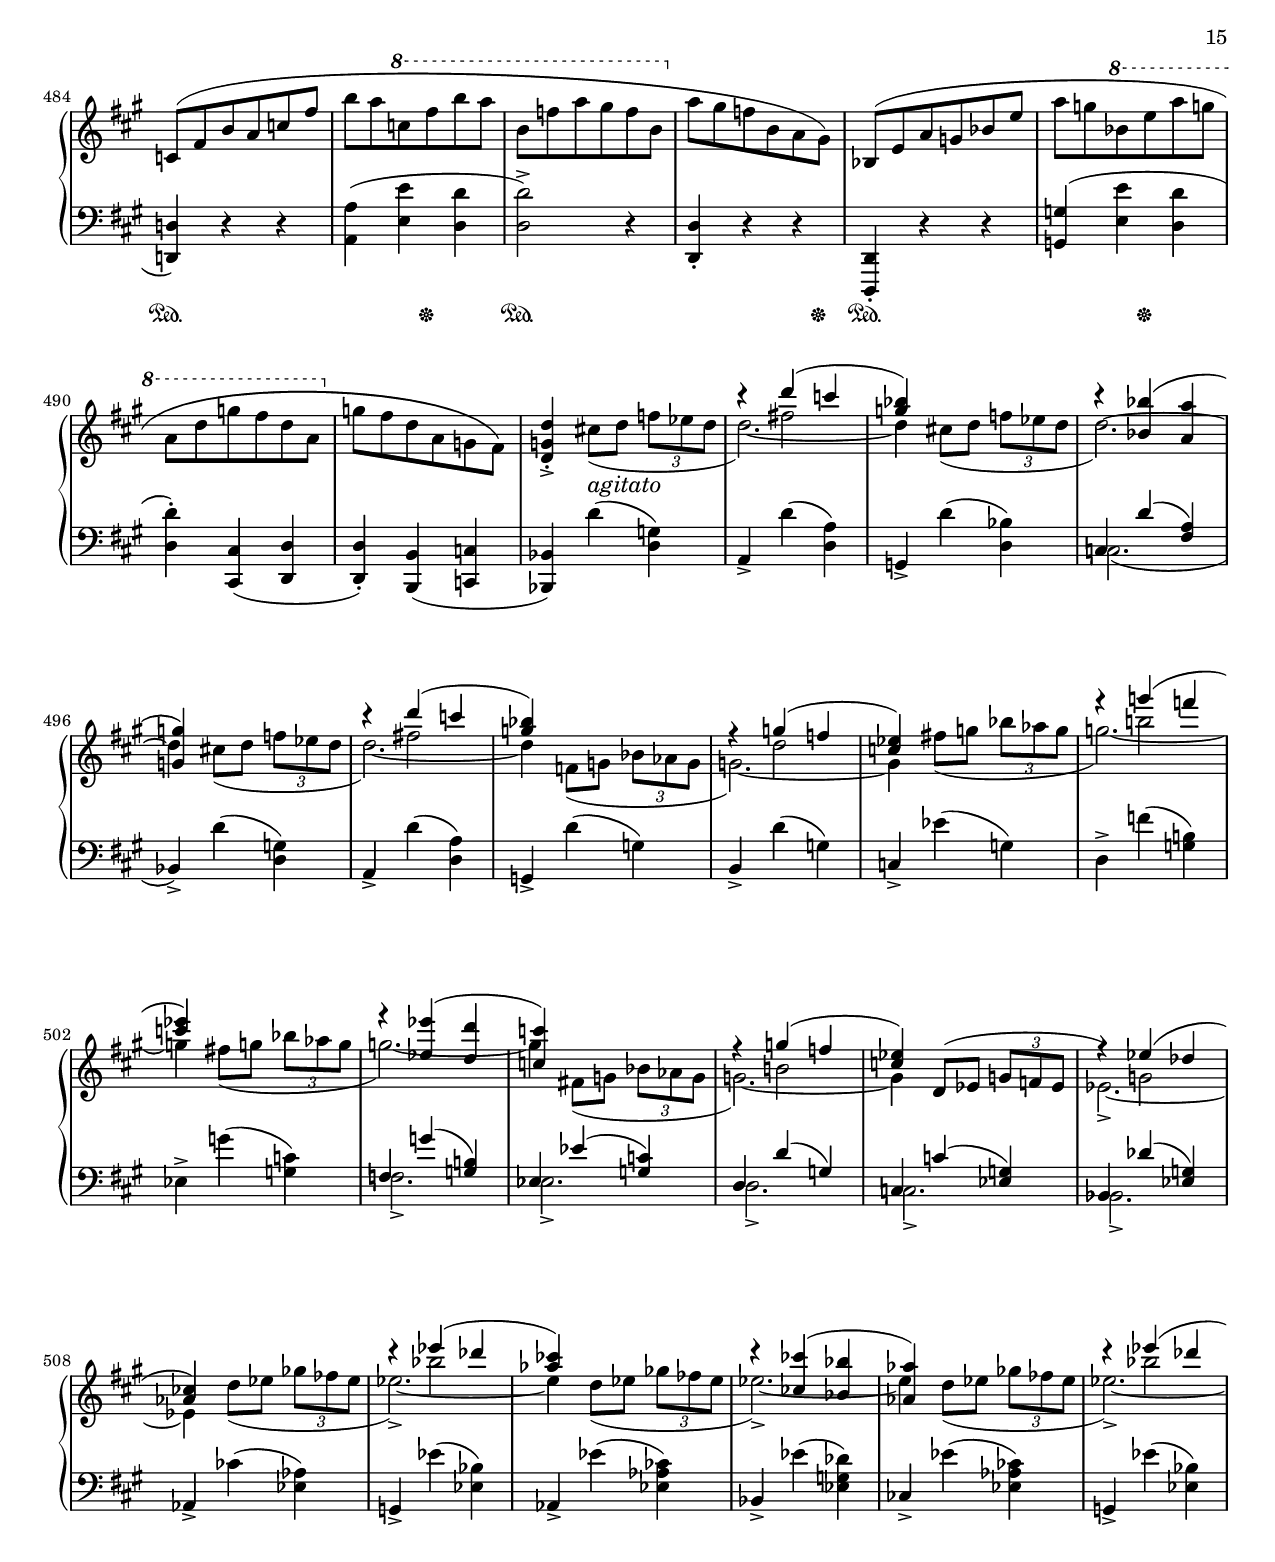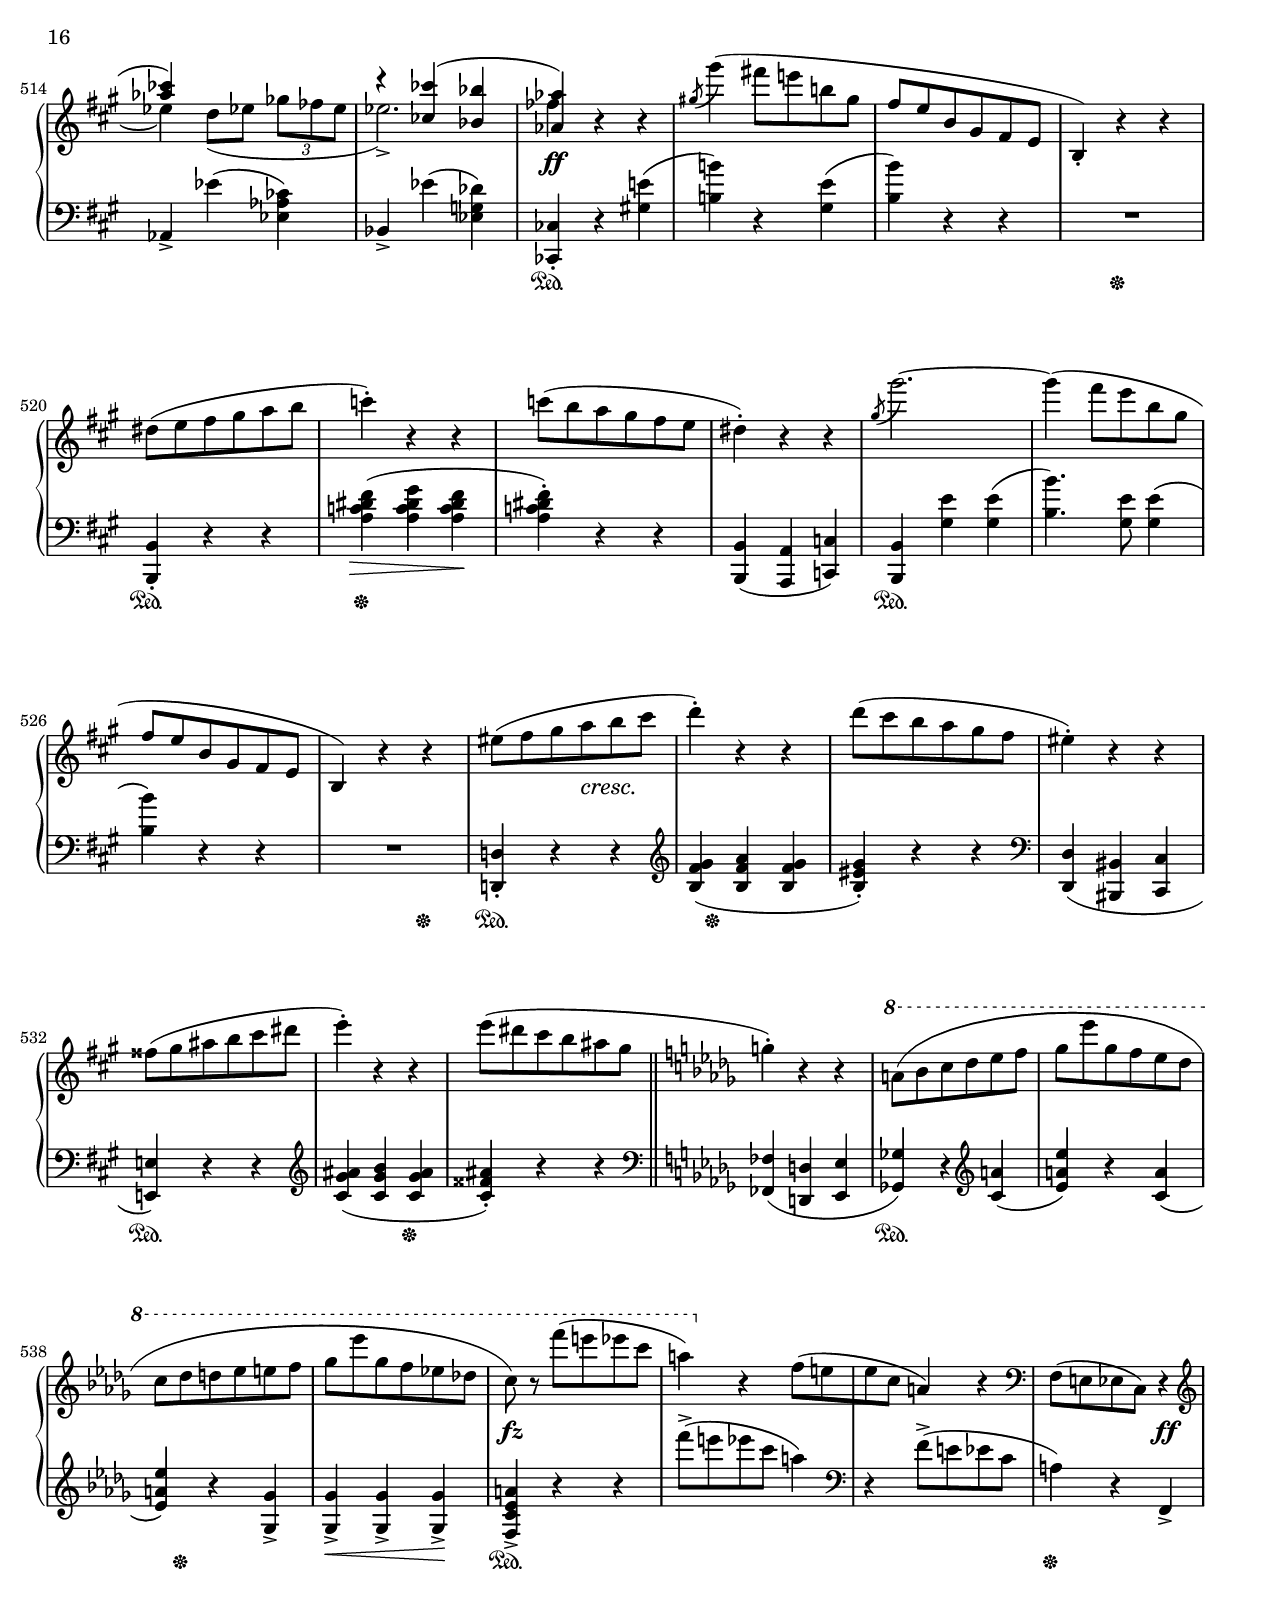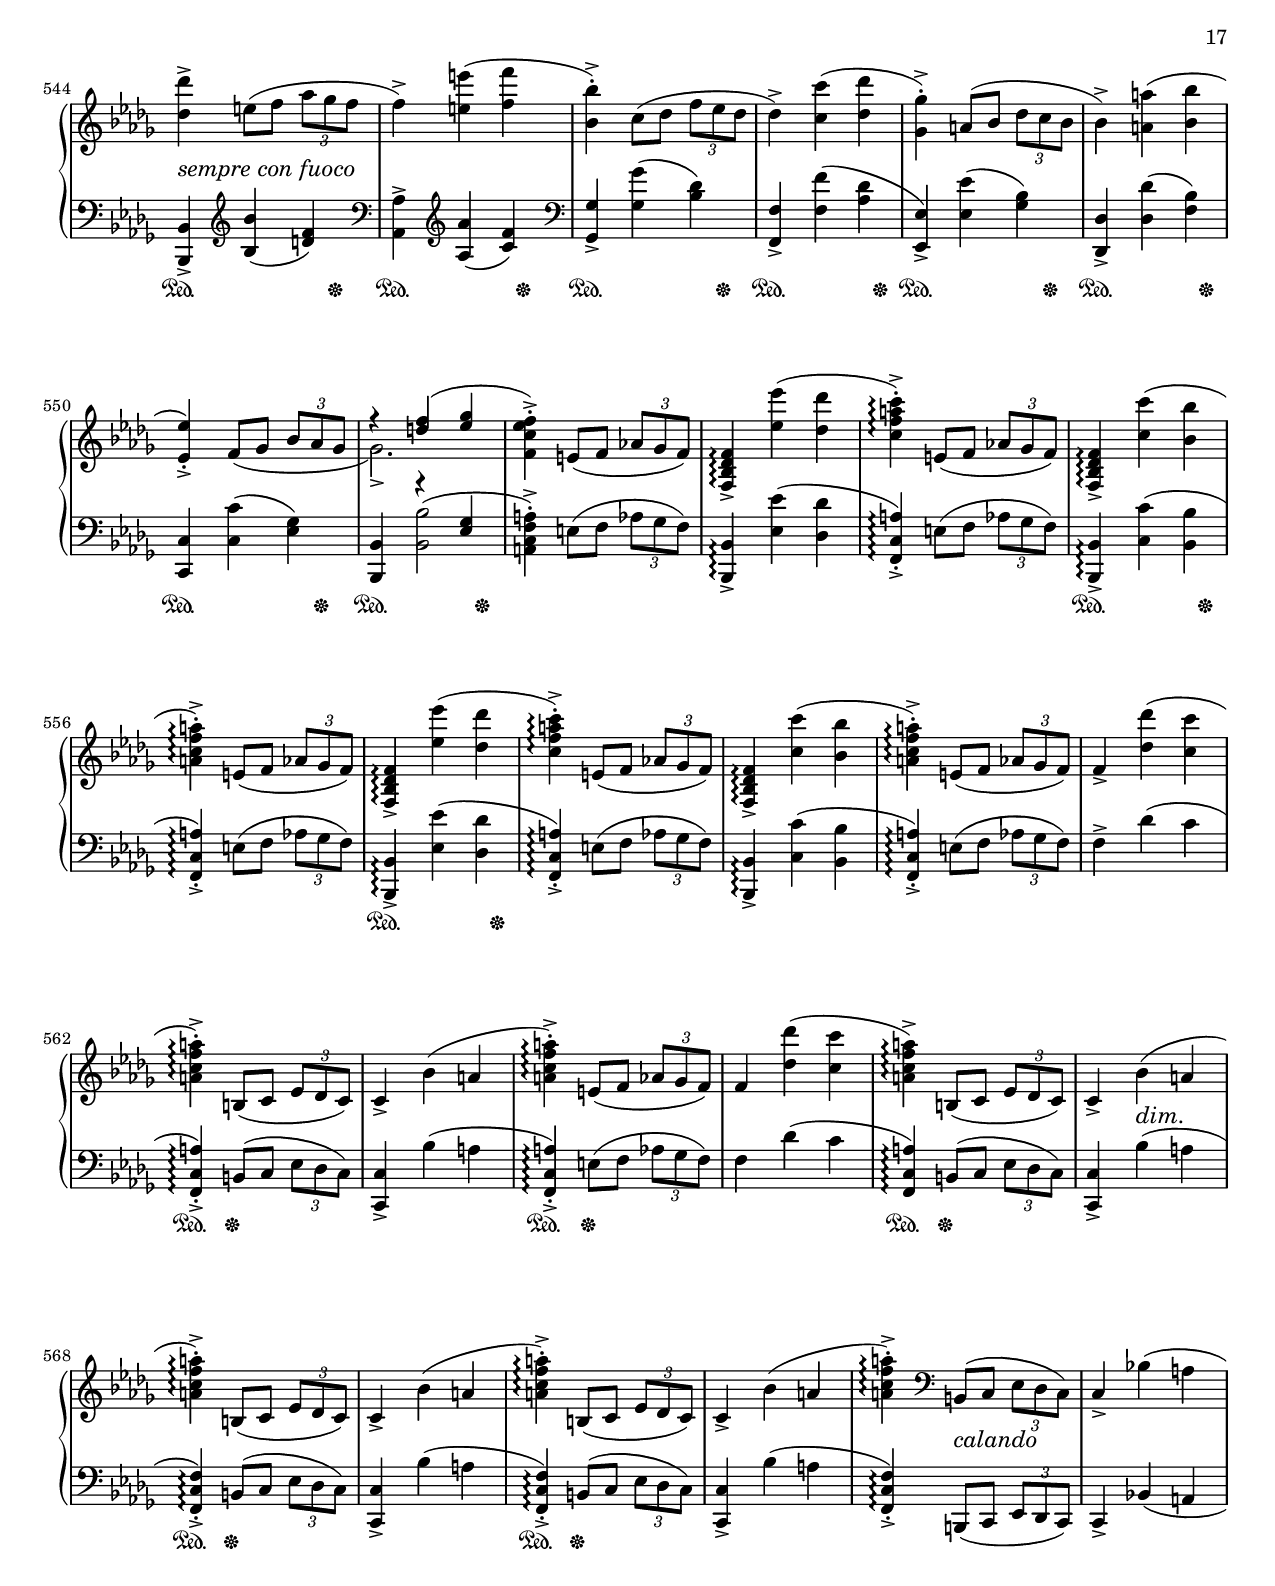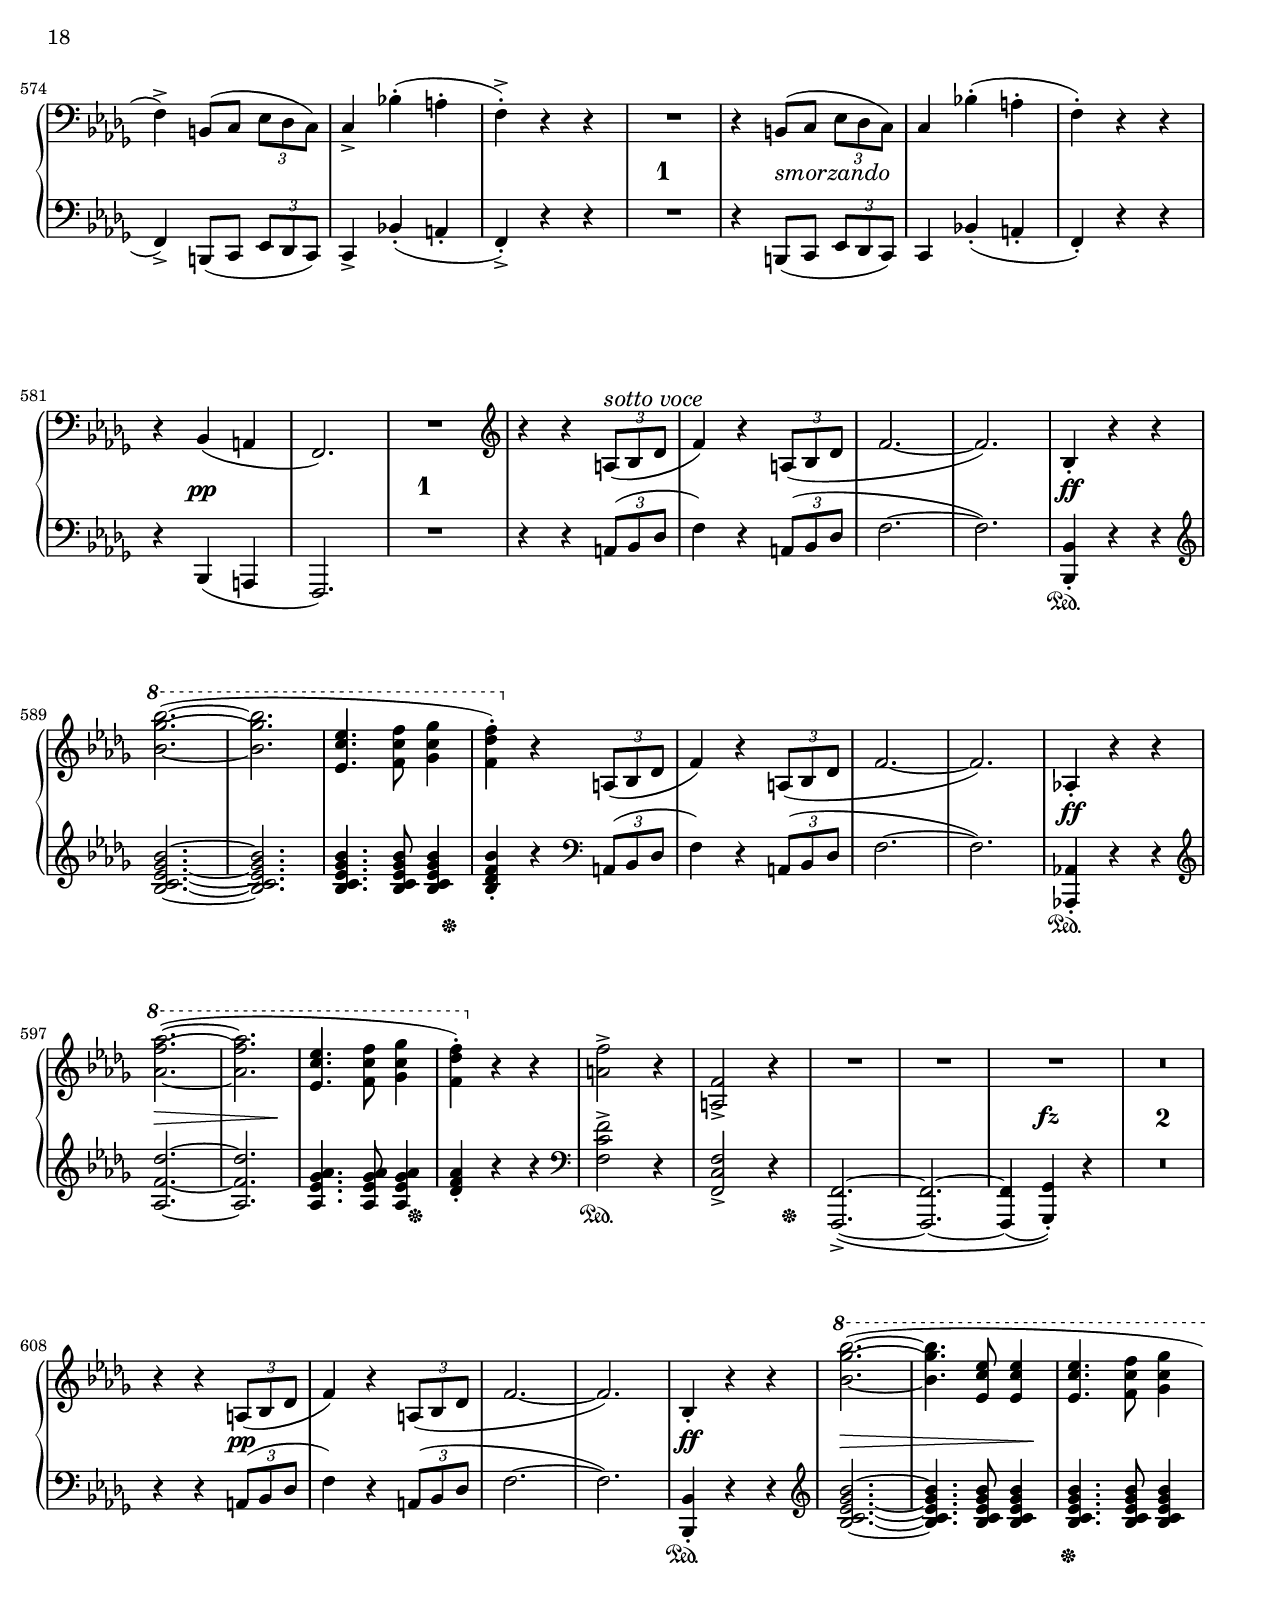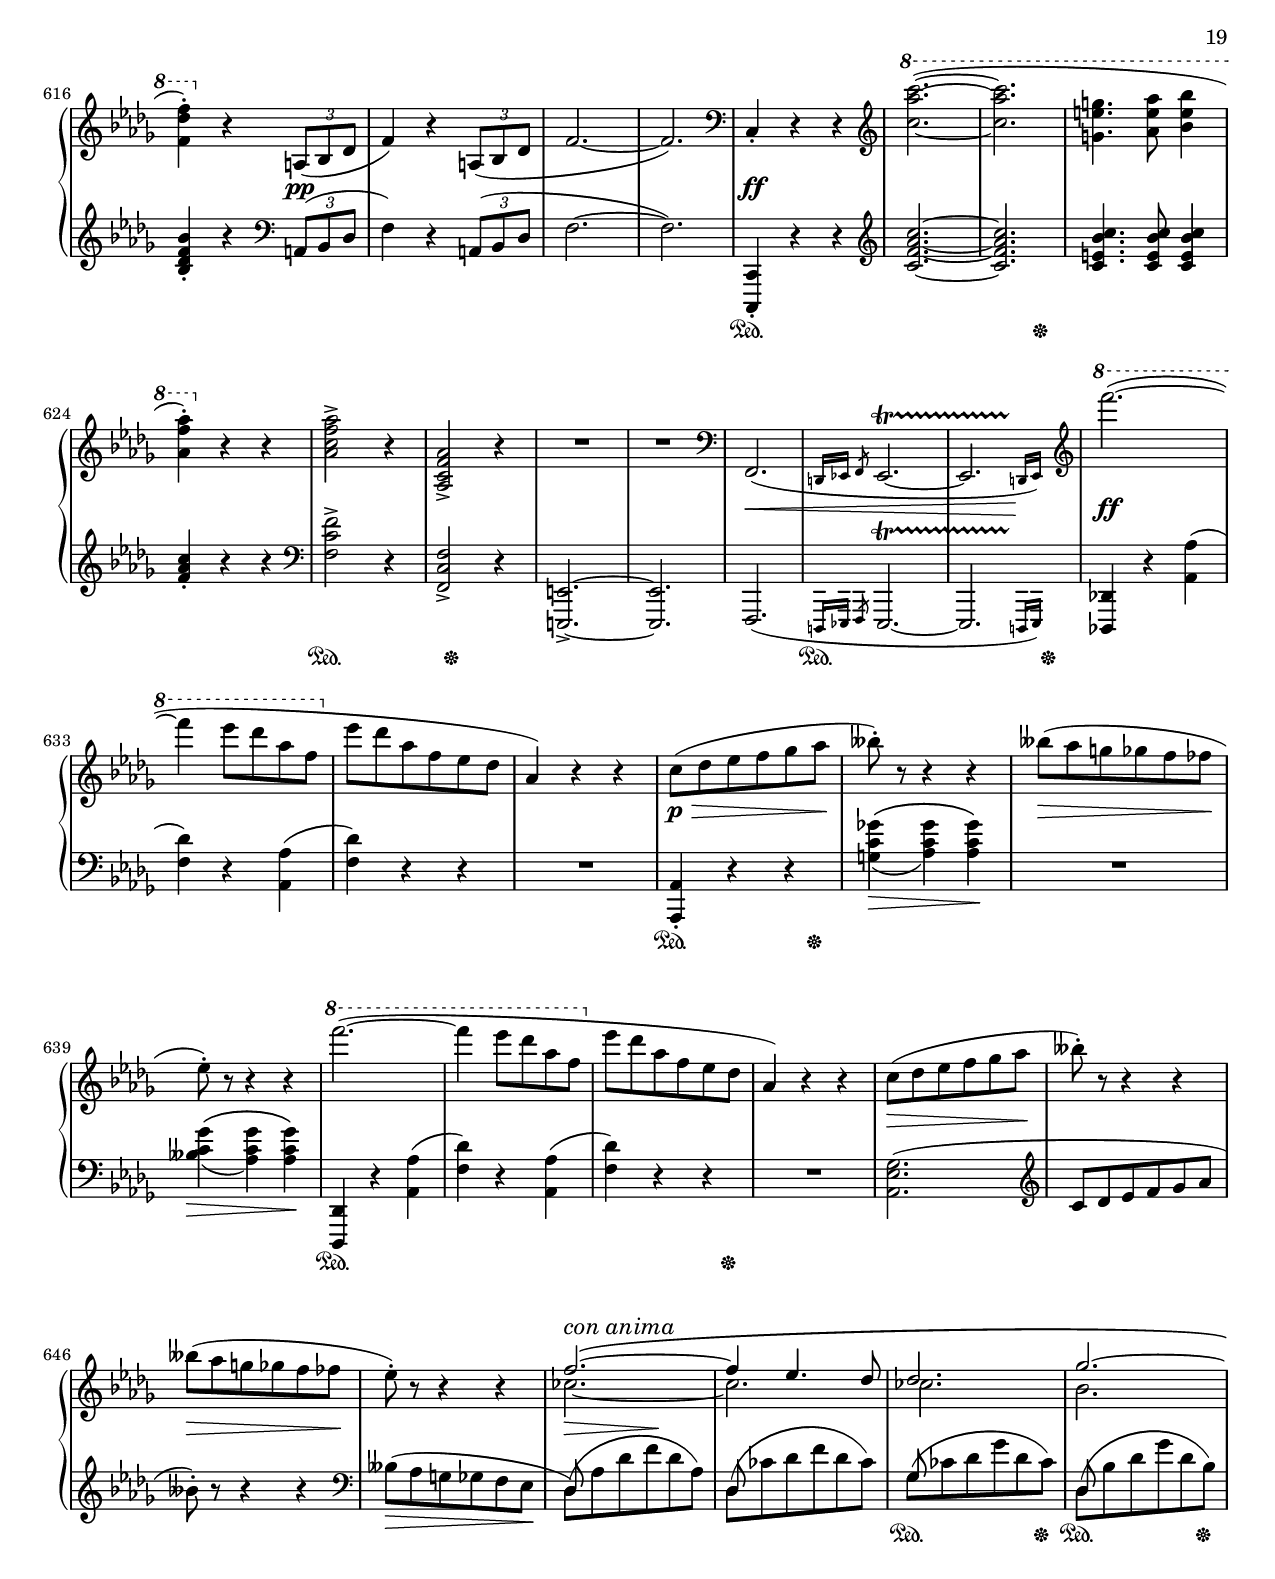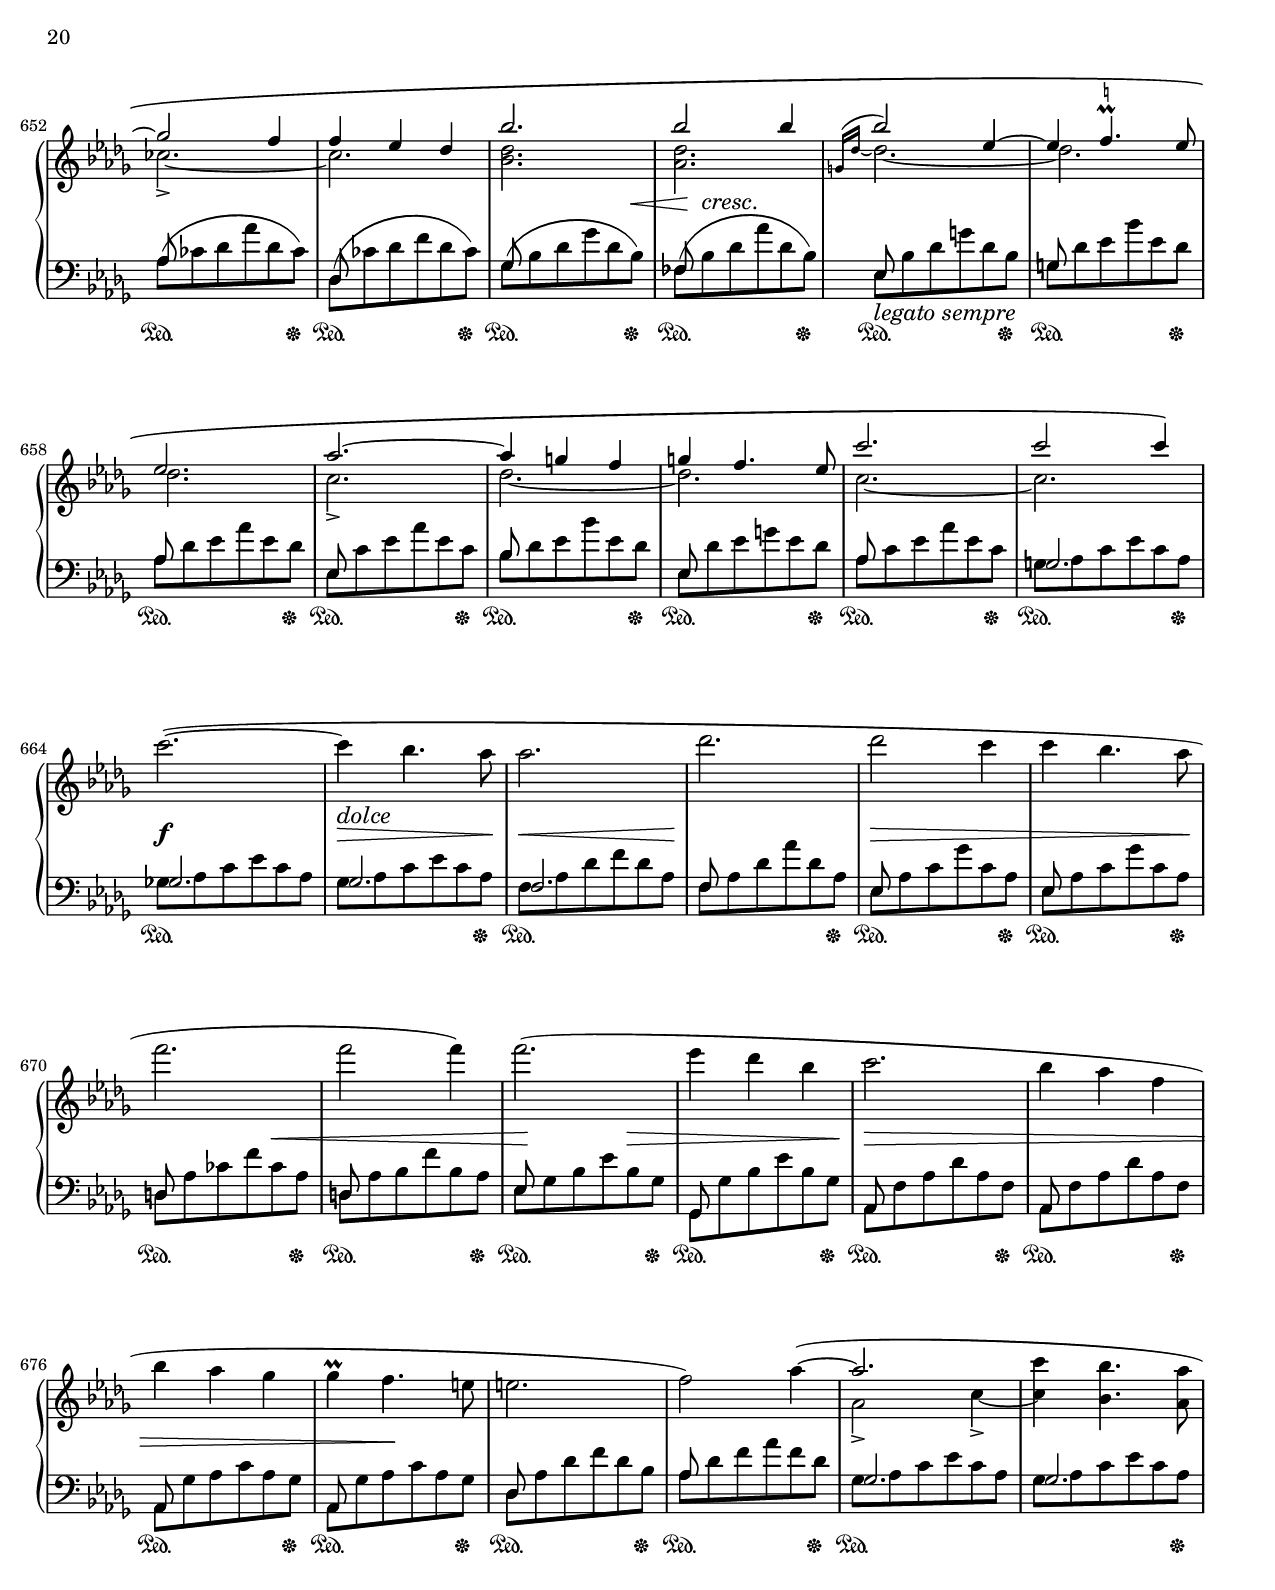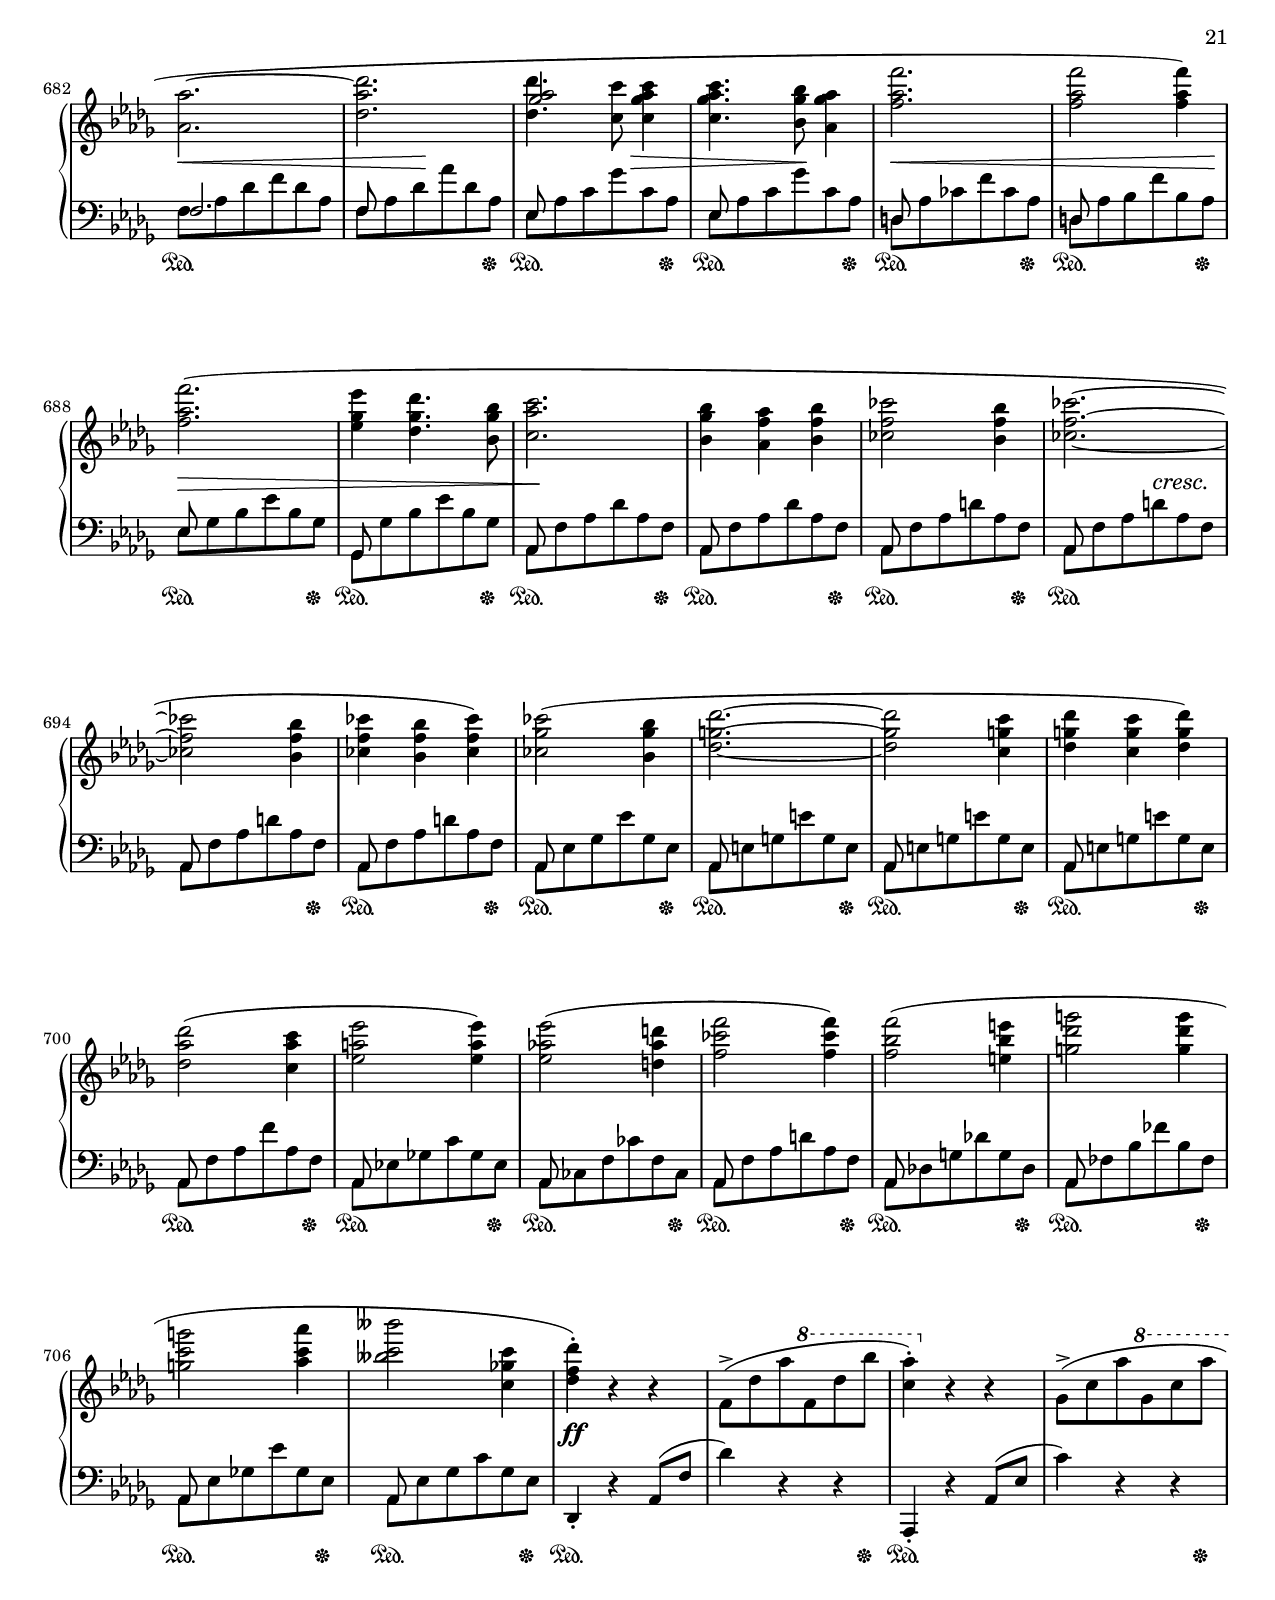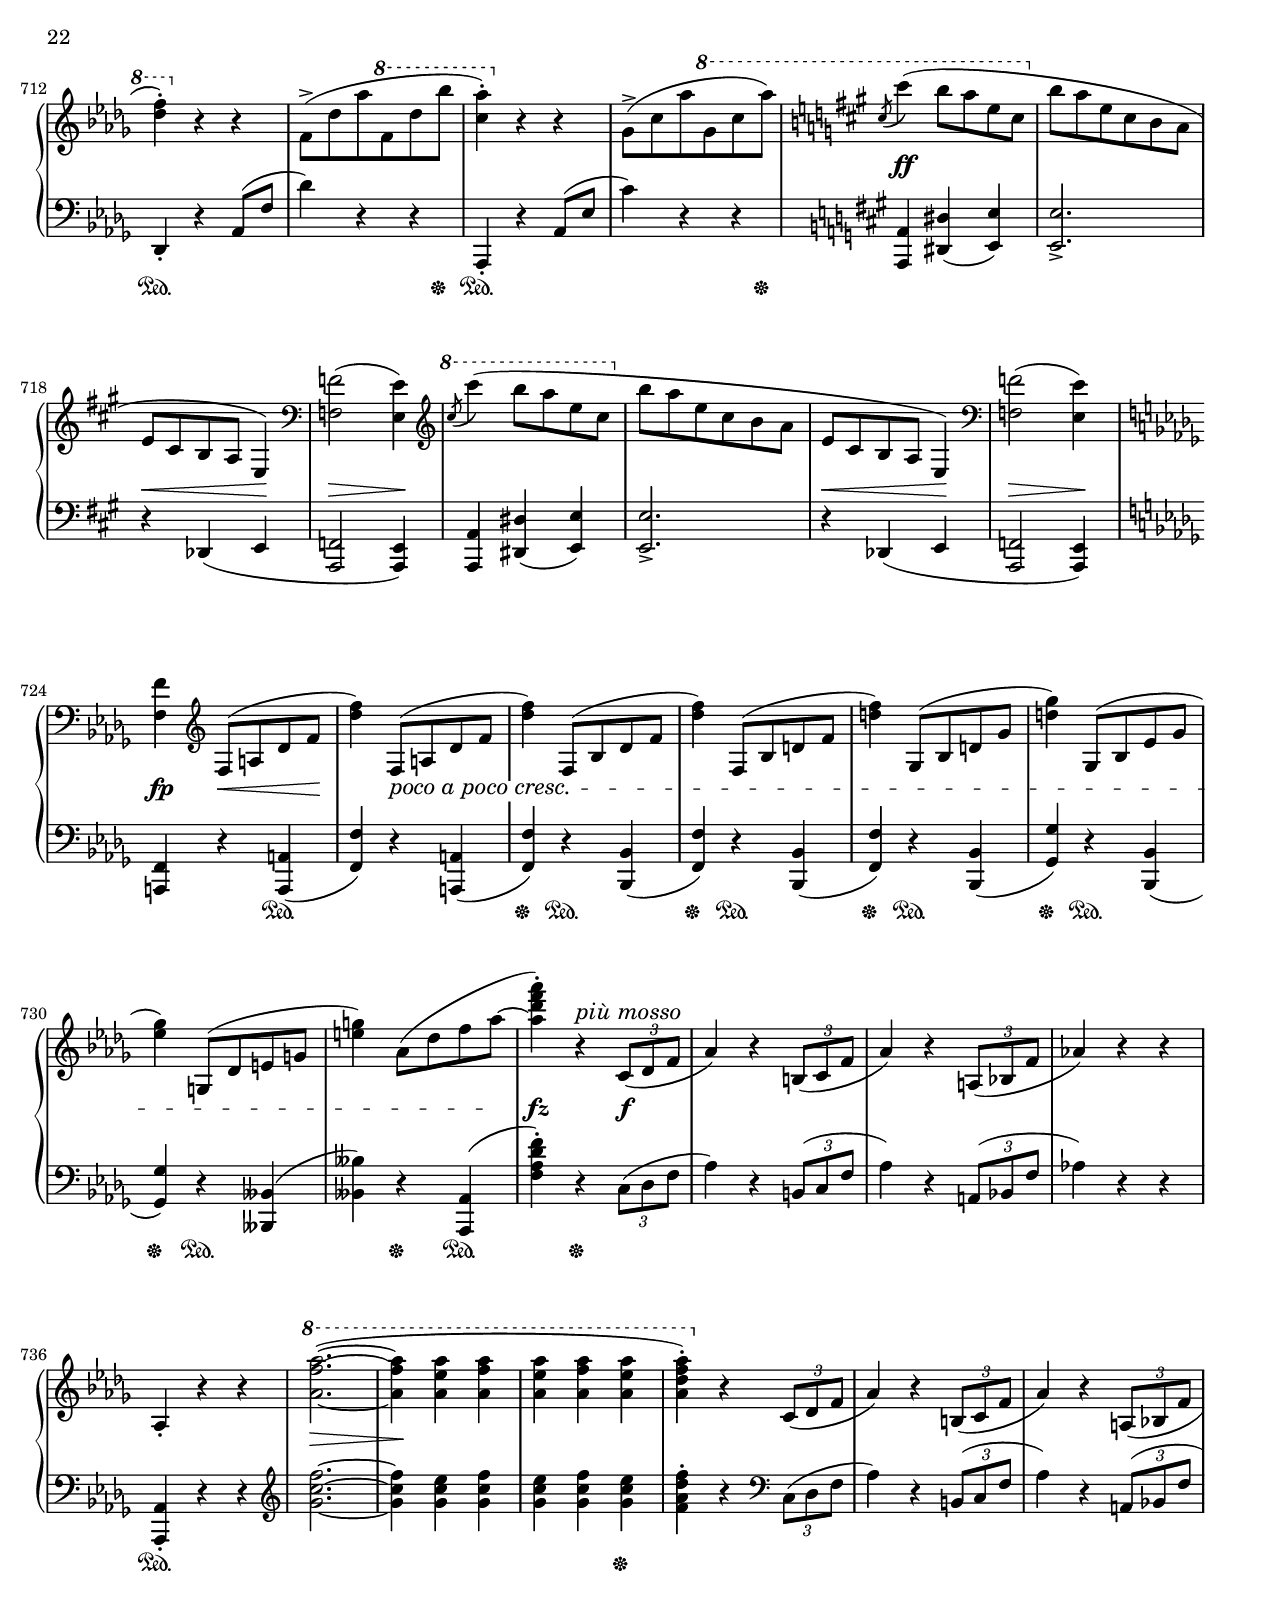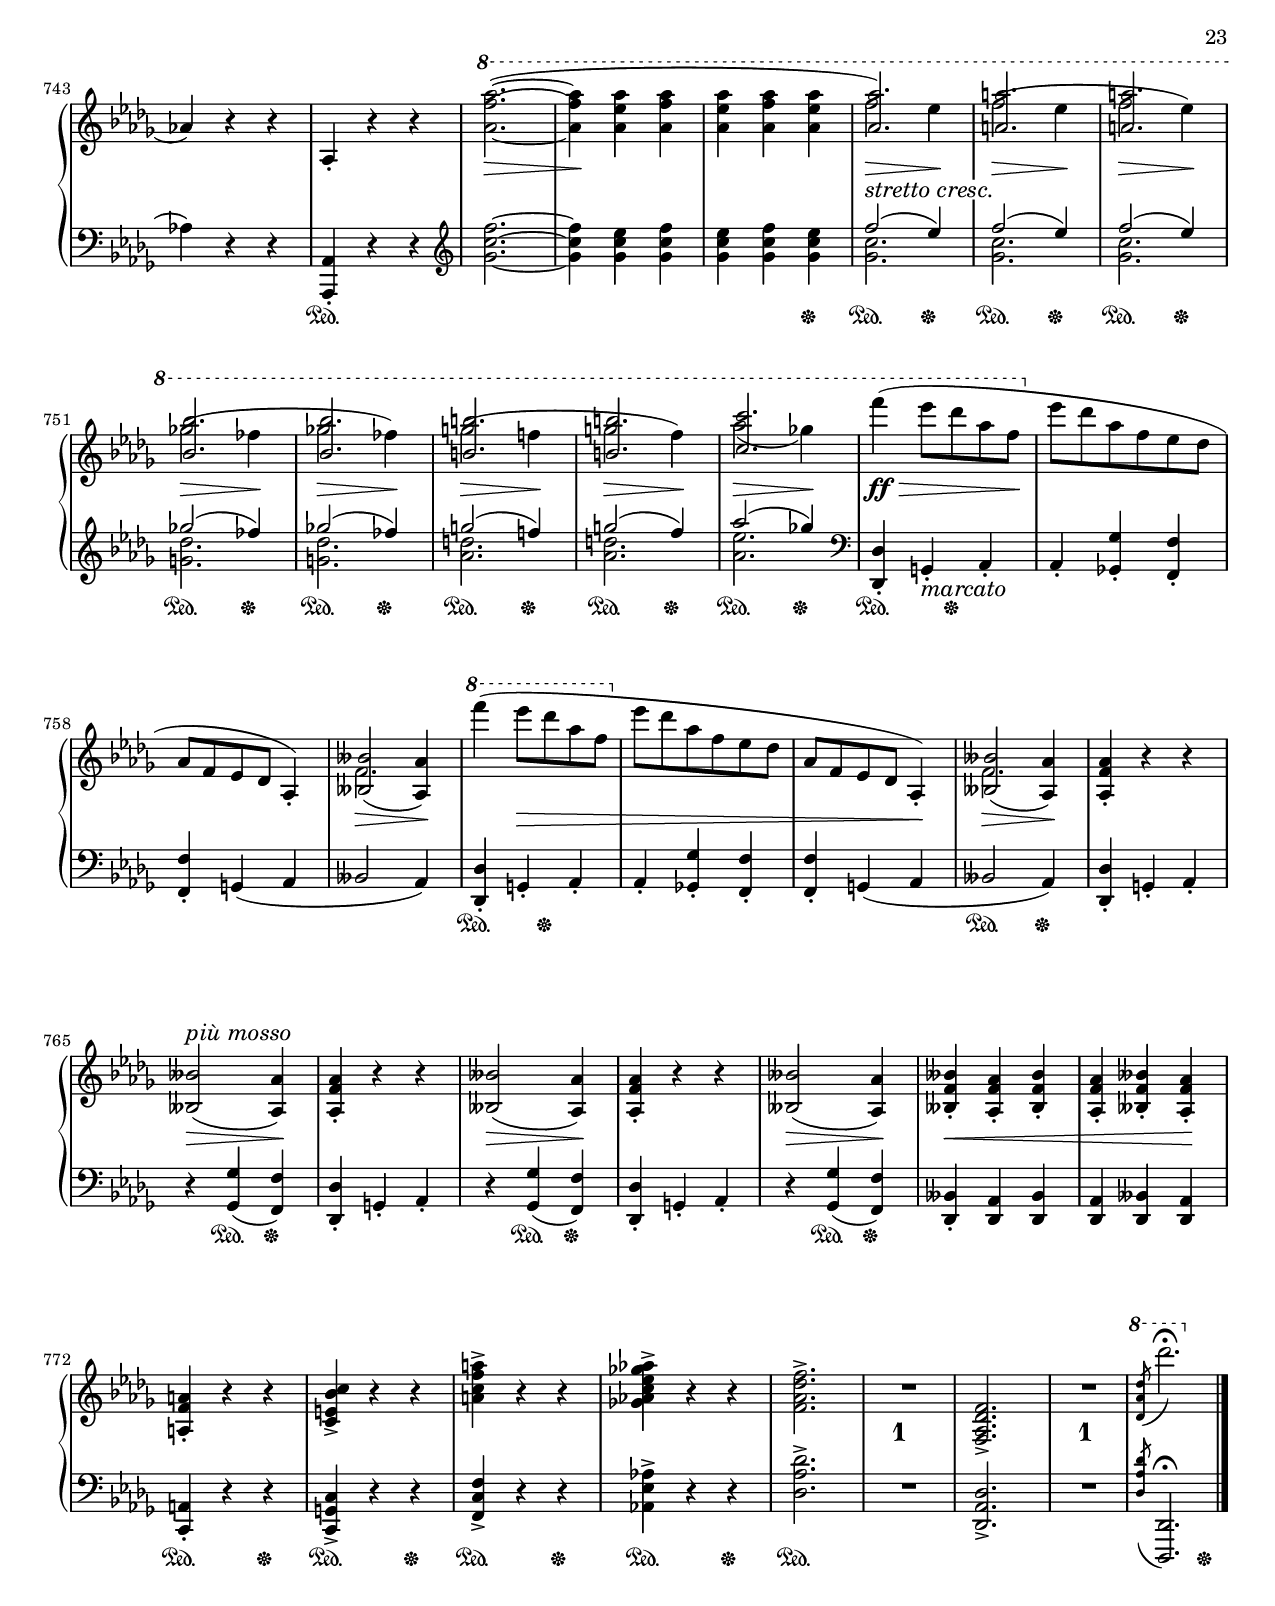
%...+....1....+....2....+....3....+....4....+....5....+....6....+....7....+....
\version "2.24.0"

%...+....1....+....2....+....3....+....4....+....5....+....6....+....7....+....
\version "2.24.0"

#(set-global-staff-size 18)

\header {
  title = ##f
  composer = ##f
  opus = ##f
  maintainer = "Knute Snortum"
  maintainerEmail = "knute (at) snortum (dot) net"
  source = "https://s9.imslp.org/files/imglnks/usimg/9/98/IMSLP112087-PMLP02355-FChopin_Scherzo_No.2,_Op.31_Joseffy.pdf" % SrcA
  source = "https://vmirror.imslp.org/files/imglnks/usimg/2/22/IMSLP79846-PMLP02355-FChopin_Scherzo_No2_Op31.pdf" % SrcB
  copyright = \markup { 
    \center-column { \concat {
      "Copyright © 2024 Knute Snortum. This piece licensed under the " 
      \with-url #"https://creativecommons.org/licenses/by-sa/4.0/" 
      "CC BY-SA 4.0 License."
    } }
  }
}

\paper {
  ragged-right = ##f
  ragged-last-bottom = ##f
  min-systems-per-page = 5
  page-count = 23 % TODO remove

  system-system-spacing =
    #'((basic-distance . 8) 
       (minimum-distance . 4)
       (padding . 2)
       (stretchability . 60)) % defaults: 12, 8, 1, 60

  last-bottom-spacing = 
    #'((basic-distance . 6)
       (minimum-distance . 4)
       (padding . 3)
       (stretchability . 30)) % defaults 1, 0, 1, 30
    
  top-system-spacing.minimum-distance = 10
    
  #(set-paper-size "letter")
  
  two-sided = ##t
  inner-margin = 12\mm
  outer-margin = 8\mm
    
  tocTitleMarkup = \markup \huge \bold \column {
    \fill-line { "Table of Contents" }
    \hspace #1
  }
  tocItemMarkup = \tocItemWithDotsMarkup
  print-all-headers = ##t
}

\layout {
  \context {
    \Score
    % \omit BarNumber % TODO uncomment
    \override Slur.details.free-head-distance = 0.75
  }
  \context {
    \Voice
    \override Tie.minimum-length = 2.5
  }
  % Helps keep dynamics from intersecting the span bar line.
  \context { 
    \Dynamics
    \consists Pure_from_neighbor_engraver
    \remove Bar_engraver
    
    % Multi measure rests in between staves
    \consists Multi_measure_rest_engraver 
  }
}

\midi {
  % Dynamics are mostly in the staff, not the voice
  \context {
    \Staff
    \consists "Dynamic_performer"
  }
  \context {
    \Voice
    \remove "Dynamic_performer"
  }          
  \context {
    \Score
    midiMinimumVolume = #0.20
    midiMaximumVolume = #0.99
  }
}

%...+....1....+....2....+....3....+....4....+....5....+....6....+....7....+....

\version "2.24.0"
\language "english"

%...+....1....+....2....+....3....+....4....+....5....+....6....+....7....+....
\version "2.24.0"

%
% Scheme functions
%

% % ly:expect-warning only works to suppress once.  This function allows
% % you to specify the number of times a warning appears.
#(define ly:expect-warning-times (lambda args
   (for-each (lambda _ (apply ly:expect-warning (cdr args)))
             (iota (car args)))))

% makeSpanner =
% #(define-music-function (mrkup) (markup?)
%   #{
%     \override TextSpanner.bound-details.left.text = #mrkup
%     \override TextSpanner.bound-details.left.stencil-align-dir-y = 0.25
%     \override TextSpanner.bound-details.left-broken.text = ##f
%   #})

pocoAPocoCrescMarkup = 
  \markup \large \italic \whiteout \pad-markup #0.25 "poco a poco cresc."
pocoAPocoCresc =
  #(make-music 'CrescendoEvent 'span-direction START 'span-type 'text
               'span-text pocoAPocoCrescMarkup)

% ffz = #(make-dynamic-script "ffz")

%
% Redefine
%

staffUp   = \change Staff = "upper"
staffDown = \change Staff = "lower"

sd = \sustainOn
su = \sustainOff

hideNoteHead = \once {
  \omit Stem
  \omit Dots
  \omit Flag
  \hideNotes
  \override NoteColumn.ignore-collision = ##t
}

glyphOne = \tweak X-offset -0.25 ^\markup { " " \musicglyph "one" }

trillNatural = \markup \teeny \concat { " " \natural }

insideSlur = \tweak avoid-slur #'inside \etc

%
% Markup
%

sottoVoce = \markup \large \italic "sotto voce"
sottoVoceWO = \markup \large \italic \whiteout \pad-markup #0.25 "sotto voce"
delecatissimo = \markup \large \italic \whiteout \pad-markup #0.25 delecatissimo
slentando = \markup \large \italic \whiteout \pad-markup #0.25 slentando
legatoSempre = \markup \large \italic "legato sempre"
legato = \markup \large \italic legato
espress = \markup \large \italic espress.
% ten = \markup \large \italic ten.
dolce = \markup \large \italic dolce
% riten = \markup \large \italic riten.
leggiero = \markup \large \italic leggiero
calando = \markup \large \italic calando
smorzando = \markup \large \italic smorzando
marcatoMarkup = \markup \large \italic marcato
piuMosso = \markup \large \italic "più mosso"
strettoCresc = 
  \markup \large \italic \whiteout \pad-markup #0.25 "stretto cresc."
sostenuto = \markup \large \italic sostenuto
agitato = \markup \large \italic agitato
pocoRiten = \markup \large \italic "poco riten."
conAnima = \markup \large \italic "con anima"
crescEdAnimato = 
  \markup \large \italic \whiteout \pad-markup #0.25 "cresc. ed animato"
sempreConFuoco = 
  \markup \large \italic \whiteout \pad-markup #0.25 "sempre con fuoco"
% aTempo = \markup \large \italic "a tempo"
% piuPresto = \markup \large \italic "più presto"
% piuF = \markup { \large più \dynamic f }
sempreF = \markup { \large \italic sempre \dynamic f }
% secondVolta = \markup \bold "2nd volta"
% ffEnergico = \markup { \dynamic ff \normal-text \large \italic energico }
% pEspress = \markup { \dynamic p \normal-text \large \italic espress. }
% ritenEMoltoCresc = \markup \large \italic "riten. e molto cresc."
% firstVoltaSecondVolta = \markup {
%   \whiteout { \pad-markup #0.25 { \large { \normal-text { "1st volta:" }
%   "soto voce," \normal-text{ "2nd volta:" } forte } } }
% }
% parenPiuP = \markup { \concat { \large \italic "(più " \dynamic p ")" } }
% 
% edAccelSpanner = \makeSpanner \markup \large \italic \whiteout \pad-markup #0.25 
%   "ed accel."
% smorzSpanner = \makeSpanner \markup \large \italic smorz.
% dimERallSpanner = \makeSpanner \markup \large \italic \whiteout \pad-markup #0.25 
%   "dim. e rall."
fzMarkup = \markup \dynamic fz

%
% Positions and shapes
%

moveNaturalA = \tweak extra-offset #'(0 . -3) \etc

% rotateHairpinA = \once \override Hairpin.rotation = #'(7 -1 0)


#(ly:expect-warning-times 4 "cyclic dependency")

global = {
  \time 3/4
  \key bf \minor
  % \override Staff.Hairpin.to-barline = ##f
%   \override Staff.Hairpin.after-line-breaking = ##f
%   \set Staff.extraNatural = ##f
}

rightHandUpper = \relative {
  \omit MultiMeasureRestNumber
  bf2( \tuplet 3/2 { a8 bf df } |
  f4) r \tuplet 3/2 { a,8( bf df } |
  f4) r r |
  R2. |
  bf,4-. r r |
  \ottava 1 <bf'' gf' bf>2.~( |
  q2. |
  <ef, c' ef>4. <f c' f>8 <gf c gf'>4 |
  
  \barNumberCheck 9
  <f df' f>-!) \ottava 0 r \tuplet 3/2 { a,,8( bf df } |
  f4) r \tuplet 3/2 { a,8( bf df } |
  f4) r r |
  R2. |
  af,!4-. r r |
  \ottava 1 <af'' f' af>2.~( |
  q2. |
  <ef c' ef>4. <f c' f>8 <gf c gf'>4 |
  
  \barNumberCheck 17
  <f df' f>-!) \ottava 0 r r |
  <a, f'>2-> r4 |
  <a, f'>2-> r4 |
  R2. * 3 |
  \compressMMRests { R2. * 2 | }
  
  \barNumberCheck 25
  r4 r \tuplet 3/2 { a8( bf df } |
  f4) r \tuplet 3/2 { a,8( bf df } |
  f4) r r |
  R2. |
  bf,4-. r r |
  \ottava 1 <bf'' gf' bf>2.~( |
  q4. <ef, c' ef>8 q4 |
  q4. <f c' f>8 <gf c gf'>4 |
  
  \barNumberCheck 33
  <f df' f>4-!) \ottava 0 r \tuplet 3/2 { a,,8( bf df } |
  f4) r \tuplet 3/2 { a,8( bf df } |
  f4) r r |
  R2. |
  \clef bass c,4-. r r |
  \clef treble \ottava 1 <c''' af' c>2.~( |
  q2. |
  <g e' g>4. <af e' af>8 <bf e bf'>4 |
  
  \barNumberCheck 41
  <af f' af>4-.) \ottava 0 r r |
  <af, c f af>2-> r4 |
  <af, c f af>2-> r4 |
  R2. * 3 |
  \compressMMRests { R2. * 2 | }
  
  \barNumberCheck 49
  \ottava 1 f''''2.~( |
  f4 ef8 df af f |
  \ottava 0 ef8 df af f ef df |
  af4) r r |
  c8( df ef f gf af |
  bff8-.) r r4 r |
  bff8( af g gf f ff |
  ef8-.) r r4 r |
  
  \barNumberCheck 57
  \ottava 1 f''2.~( |
  f4 ef8 df af f |
  \ottava 0 ef8 df af f ef df |
  af4) r r |
  c8( df ef f gf af |
  bff8-.) r r4 r |
  bff8( af g gf f ff |
  ef8-.) r r4 r | \break % TODO remove
  
  \barNumberCheck 65
  \voiceOne f2.~(^\conAnima | 
  f4 ef4. df8 |
  df2. |
  gf2.~ |
  gf2 f4 |
  f4 ef df |
  bf'2. |
  bf2 bf4) |
  
  \barNumberCheck 73
  \grace { g,16( df' } bf'2)( ef,4~ |
  ef4 f4.-\insideSlur \prall -\insideSlur -\moveNaturalA ^\trillNatural ef8) |
  ef2.( |
  af2.~ |
  af4 g f |
  g4 f4. ef8 |
  c'2. |
  c2 c4) |
  
  \barNumberCheck 81
  \oneVoice c2.~( |
  c4 bf4. af8 |
  af2. |
  df2. |
  df2 c4 |
  c4 bf4. af8 |
  f'2. |
  f2 f4) |
  
  \barNumberCheck 89
  f2.( |
  ef4 df bf |
  c2. |
  bf4 af f |
  bf4 af gf |
  gf-\insideSlur \prall f4. e8 |
  e2. |
  f2) af4~( |
  
  \barNumberCheck 97
  \voiceOne af2. |
  \oneVoice <c, c'>4 <bf bf'>4. <af af'>8 |
  q2.~ |
  <df af' df>2. |
  <df df'>2 <c c'>4 |
  <c af' c>4. <bf bf'>8 <af af'>4 |
  <f' af f'>2. |
  q2 q4) |
  
  \barNumberCheck 105
  q2.( |
  <ef gf ef'>4 <df gf df'>4. <bf gf' bf>8 |
  <c af' c>2. |
  <bf gf' bf>4 <af f' af> <bf f' bf> |
  <cf f cf'>2 <bf f' bf>4 |
  <cf f cf'>2.~ |
  q2 <bf f' bf>4 |
  <cf f cf'>4 <bf f' bf> <cf f cf'>) |
  
  \barNumberCheck 113
  <cf gf' cf>2->( <bf gf' bf>4) |
  \ottava 1 <bf' gf' bf>2.~(-> |
  q4. \ottava 0 <c, gf' c>8 q4 |
  q4. <f af f'>8 <ef gf ef'>4 |
  <df f df'>4-.) r r |
  f,8->( df' af' \ottava 1 f df' bf' |
  <c, af'>4-.) \ottava 0 r r |
  gf,8->( c af' \ottava 1 gf c af' |
  
  \barNumberCheck 121
  <df, f>4-.) \ottava 0 r r |
  f,,8->( df' af' \ottava 1 f df' bf' |
  <c, af'>4-.) \ottava 0 r r |
  gf,8->( c af' \ottava 1 gf c af' |
  <df, f>4-.) \ottava 0 r r |
  f,,8( df' af' \ottava 1 f df' af' \ottava 0 |
  df,8 f, af df, f, af |
  df,8 \staffDown f, af df, f, df') |
  
  \barNumberCheck 129
  \staffUp R2. |
  \ottava 1 <df''' df'>2.-> \ottava 0 |
  \compressMMRests { R2. * 2 } |
  r4 r \tuplet 3/2 { a,,8(^\sottoVoce bf df } |
  f4) r \tuplet 3/2 { a,8( bf df } |
  f4) r r |
  R2. |
  
  \barNumberCheck 137
  bf,4-. r r |
  \ottava 1 <bf'' gf' bf>2.~( |
  q2. |
  <ef, c' ef>4. <f c' f>8 <gf c gf'>4 |
  <f df' f>-!) \ottava 0 r \tuplet 3/2 { a,,8( bf df } |
  f4) r \tuplet 3/2 { a,8( bf df } |
  f4) r r |
  R2. |
  
  \barNumberCheck 145
  af,!4-. r r |
  \ottava 1 <af'' f' af>2.~ |
  q2. |
  \tuplet 5/3 { <ef c' ef>4( <e c' e> <f c' f> <af c af'> <gf c gf'> } |
  <f df' f>4-!) \ottava 0 r r |
  <a, f'>2-> r4 |
  <a, f'>2-> r4 |
  R2. |
  
  \barNumberCheck 153
  R2. * 2 |
  \compressMMRests { R2. * 2 } |
  r4 r \tuplet 3/2 { a8( bf df } |
  f4) r \tuplet 3/2 { a,8( bf df } |
  f4) r r |
  R2. |
  
  \barNumberCheck 161
  bf,4-. r r |
  \ottava 1 <bf'' gf' bf>2.~( |
  q4. <ef, c' ef>8 q4 |
  q4. <f c' f>8 <gf c gf'>4 |
  <f df' f>4-!) \ottava 0 r \tuplet 3/2 { a,,8( bf df } |
  f4) r \tuplet 3/2 { a,8( bf df } |
  f4) r r |
  R2. |
  
  \barNumberCheck 169
  \clef bass c,4-. r r |
  \clef treble \ottava 1 <c''' af' c>2.~ |
  q2. |
  \tuplet 4/3 { <df g df'>4( <c g' c> <f, c' f> <g c g'> } |
  <af c af'>4-.) \ottava 0 r r |
  <af, c f af>2-> r4 |
  <af, c f af>2-> r4 |
  R2. |
  
  \barNumberCheck 177
  R2. | \break % TODO remove
  \clef bass f,2.\( |
  \grace { d16[( ef!]) } \slashedGrace { f8 } \afterGrace 7/8
    { ef2.~\startTrillSpan % |
  ef2. } { d16(\stopTrillSpan ef)\) } |
  \clef treble \ottava 1 f'''''2.~( |
  f4 ef8 df af f |
  \ottava 0 ef df af f ef df |
  af4) r r |
  
  \barNumberCheck 185
  c8( df ef f gf af |
  bff8-.) r r4 r |
  bff8( af g gf f ff |
  ef8-.) r r4 r |
  \ottava 1 f''2.~( |
  f4 ef8 df af f |
  \ottava 0 ef8 df af f ef df |
  af4) r r |
  
  \barNumberCheck 193
  c8( df ef f gf af |
  bff8-.) r r4 r |
  bff8( af g gf f ff |
  ef8-.) r r4 r | \break % TODO remove
  \voiceOne f2.~(^\conAnima | 
  f4 ef4. df8 |
  df2. |
  gf2.~ |
  
  \barNumberCheck 201
  gf2 f4 |
  f4 ef df |
  bf'2. |
  bf2 bf4) |
  \grace { g,16( df' } bf'2)( ef,4~ |
  ef4 f4.-\insideSlur \prall -\insideSlur -\moveNaturalA ^\trillNatural ef8) |
  ef2.( |
  af2.~ |
  
  \barNumberCheck 209
  af4 g f |
  g4 f4. ef8 |
  c'2. |
  c2 c4) |
  \oneVoice c2.~( |
  c4 bf4. af8 |
  af2. |
  df2.) |
  
  \barNumberCheck 217
  df2( c4 |
  c4 bf4. af8 |
  f'2. |
  f2 f4) |
  f2.( |
  ef4 df bf |
  c2. |
  bf4 af f |
  
  \barNumberCheck 225
  bf4 af gf |
  gf-\insideSlur \prall f4. e8 |
  e2. |
  f2) af4~(-> |
  \voiceOne af2. |
  \oneVoice <c, c'>4 <bf bf'>4. <af af'>8 |
  q2.~ |
  <df af' df>2.) |
  
  \barNumberCheck 233
  <df df'>4.( <c c'>8 <c gf' af c>4 |
  q4. <bf gf' bf>8 <af gf' af>4 |
  <f' af f'>2. |
  q2 q4) |
  q2.( |
  <ef gf ef'>4 <df gf df'>4. <bf gf' bf>8 |
  <c af' c>2. |
  <bf gf' bf>4 <af f' af> <bf f' bf> |
  
  \barNumberCheck 241
  <cf f cf'>2 <bf f' bf>4 |
  <cf f cf'>2.~ |
  q2 <bf f' bf>4 |
  <cf f cf'>4 <bf f' bf> <cf f cf'>) |
  <cf gf' cf>2( <bf gf' bf>4) |
  \ottava 1 <bf' gf' bf>2.->~( |
  q4. \ottava 0 <c,! gf' c!>8 q4 |
  q4. <f af f'>8 <ef gf ef'>4 |
  
  \barNumberCheck 249
  % like 117
  <df f df'>4) r r |
  f,8->( df' af' \ottava 1 f df' bf' |
  <c, af'>4-.) \ottava 0 r r |
  gf,8->( c af' \ottava 1 gf c af' |
  <df, f>4-.) \ottava 0 r r |
  f,,8->( df' af' \ottava 1 f df' bf' |
  <c, af'>4-.) \ottava 0 r r |
  gf,8->( c af' \ottava 1 gf c af' |
  
  \barNumberCheck 257
  <df, f>4-.) \ottava 0 r r |
  f,,8( df' af' \ottava 1 f df' af' \ottava 0 |
  df,8 f, af df, f, af |
  df,8 \staffDown f, af df, f, df') |
  \staffUp R2. |
  \ottava 1 <df''' df'>2.-> \ottava 0 |
  \compressMMRests { R2. * 2 } | \break % TODO remove
  
  \barNumberCheck 265
  \bar "||"
  \key a \major
  \clef bass
  <e,,, cs' e>2.~(^\sostenuto |
  <fs cs' fs>2.~ |
  <fs fs'>2.~ |
  q2. |
  <e cs' e>2.~ |
  <fs cs' fs>2.~ |
  <fs fs'>2.~ |
  q2. |
  
  \barNumberCheck 273
  <gs e'>2._~ |
  <gs b>2 a4 |
  cs2.~ |
  cs2.) |
  \clef treble \oneVoice cs'2.( |
  \grace { b16 cs } b4. a!8 b4 |
  cs4. d8 cs4 |
  \grace { b16 cs } b4. a!8 b4 |
  
  \barNumberCheck 281
  cs8) \magnifyMusic #2/3 {
    cs,(_\delecatissimo cs' gs cs gs |
    gs'8 cs, gs' cs, cs' gs |
    \ottava 1 cs8 gs gs' cs, gs' cs, |
    cs'8) 
  } \ottava 0 r r4 r |
  \clef bass <e,,,, cs' e>2.~( 
  <fs cs' fs>2.~ |
  <fs fs'>2.~ |
  q2. |
  
  \barNumberCheck 289
  <e cs' e>2.~ |
  <fs cs' fs>2.~ |
  <fs fs'>2.~ |
  q2. |
  \acciaccatura { cs'8 } a'4 fs d |
  <gs, e'>2._~ |
  <gs b>2 a4 |
  cs2.~ |
  
  \barNumberCheck 297
  cs2.) |
  \oneVoice R2. |
  \clef treble cs'2.~( |
  cs2.~ |
  cs8 ds fs e cs a) |
  \appoggiatura { gs16 gs } gs'2.( |
  \appoggiatura { fs16 gs } fs4. e!8 fs4 |
  gs4. a8 gs4 |
  
  \barNumberCheck 305
  \appoggiatura { fs16 gs } fs4. e!8 fs4 |
  gs2.)~ |
  gs4~ gs8 \magnifyMusic #2/3 {
    gs,( gs' ds |
    gs8 ds ds' gs, ds' gs, |
    gs'8) r 
  } \voiceOne gs,4( fs |
  e2.~ |
  e4 e ds |
  cs4) r r |
  
  \barNumberCheck 313
  r4 gs'( fs |
  e2.~ |
  e4 e ds |
  \oneVoice cs) s2 |
  \voiceOne r4 cs'( b! |
  a2.~ |
  a4 a gs |
  fs4) r r |
  
  \barNumberCheck 321
  r4 cs'( b! |
  a2.~ |
  a4 a gs |
  fs2.~ |
  fs4 gs a |
  gs4) r r |
  r4 fs( e |
  ds2.~ |
  
  \barNumberCheck 329
  ds4 ds cs |
  bs4) r r |
  r4 fs'( e |
  ds4) r r |
  r4 e( fs) |
  \oneVoice gs,8(^\leggiero b e gs fs e |
  gs b e gs fs e |
  b gs fs e b gs |
  
  \barNumberCheck 337
  fs e b gs' fs e) |
  cs8( e fs a cs e |
  fs8 a cs e fs a |
  gs8 fs ds a gs fs |
  ds8 b ds cs b a) |
  gs8( b e gs fs e |
  gs b e gs fs e |
  b gs fs e b gs |
  
  \barNumberCheck 345
  fs e b gs' fs e) |
  cs8( e fs a cs e |
  fs8 a cs e fs a |
  gs8 fs ds a gs fs |
  ds8 b ds cs b a) |
  gs8( b e gs fs e |
  gs b e gs fs e |
  c8 a fs e c a |
  
  \barNumberCheck 353
  fs8 e c a fs e |
  gs8 b e gs fs e |
  gs8 b e gs fs e |
  c8 a fs e c a |
  \clef bass fs8 e c a fs e) |
  r4  b'8( e a gs |
  \clef treble b8 e a gs b e |
  a8 gs b e a gs |
  
  \barNumberCheck 361
  e8 b a gs e b |
  a8 gs e b a gs |
  \clef bass e8 b a gs e b) |
  R2. * 2 |
  <e' cs' e>2.~(^\sostenuto |
  <fs cs' fs>2.~ |
  <fs fs'>2.~ |
  
  \barNumberCheck 369
  q2. |
  <e cs' e>2.~ |
  <fs cs' fs>2.~ |
  <fs fs'>2.~ |
  q2. |
  \acciaccatura { cs'8 } cs2 b4 |
  <gs e'>2._~ |
  <gs b>2 a4 |
  
  \barNumberCheck 377  
  cs2.~ |
  cs2.) |
  % like 277
  \clef treble \oneVoice cs'2.( |
  \grace { b16 cs } b4. a!8 b4 |
  cs4. d8 cs4 |
  \grace { b16 cs } b4. a!8 b4 |
  cs8) \magnifyMusic #2/3 {
    cs,(_\delecatissimo cs' gs cs gs |
    gs'8 cs, gs' cs, cs' gs |
    
    \barNumberCheck 385
    \ottava 1 cs8 gs gs' cs, gs' cs, |
    cs'8) 
  } \ottava 0 r r4 r |
  \clef bass <e,,,, cs' e>2.~( |
  <fs cs' fs>2.~ |
  <fs fs'>2.~ |
  q2. |
  <e cs' e>2.~-> |
  <fs cs' fs>2.~ |
  
  \barNumberCheck 393
  <fs fs'>2.~ |
  q2. |
  \clef treble \acciaccatura { cs'8 } \voiceFour cs2~ cs8 d |
  cs2. |
  <gs b>2 a4 |
  cs2. |
  cs2.) |
  \oneVoice R2. |
  
  \barNumberCheck 401
  % like 299
  \clef treble cs'2.~( |
  cs2.~ |
  cs8 ds fs e cs a) |
  \appoggiatura { gs16 gs } gs'2.( |
  \appoggiatura { fs16 gs } fs4. e!8 fs4 |
  gs4. a8 gs4 |
  \appoggiatura { fs16 gs } fs4. e!8 fs4 |
  gs2.)~ |
  
  \barNumberCheck 409
  gs4~ gs8 \magnifyMusic #2/3 {
    gs,( gs' ds |
    gs8 ds ds' gs, ds' gs, |
    gs'8) r 
  } \voiceOne gs,4( fs |
  % like 310
  e2.~ |
  e4 e ds |
  cs4) r r |
  r4 gs'( fs |
  e2.~ |
  
  \barNumberCheck 417
  e4 e ds |
  \oneVoice cs) s2 |
  % like 317
  \voiceOne r4 cs'( b! |
  a2.~ |
  a4 a gs |
  fs4) r r |
  r4 cs'( b! |
  a2.~ |
  
  \barNumberCheck 425
  a4 a gs |
  fs2.~ |
  fs4 gs a |
  gs4) r r |
  % like 327
  r4 fs( e |
  ds2.~ |
  ds4 ds cs |
  bs4) r r |
  
  \barNumberCheck 433
  r4 fs'( e |
  ds4) r r |
  r4 e( fs) |
  % like 334
  \oneVoice gs,8(^\leggiero b e gs fs e |
  gs b e gs fs e |
  b gs fs e b gs |
  fs e b gs' fs e) |
  cs8( e fs a cs e |
  
  \barNumberCheck 441
  fs8 a cs e fs a |
  gs8 fs ds a gs fs |
  ds8 b ds cs b a) |
  % like 342
  gs8( b e gs fs e |
  gs b e gs fs e |
  b gs fs e b gs |
  fs e b gs' fs e) |
  cs8( e fs a cs e |
  
  \barNumberCheck 449
  fs8 a cs e fs a |
  gs8 fs ds a gs fs |
  ds8 b ds cs b a) |
  % like 350
  gs8( b e gs fs e |
  gs b e gs fs e |
  c8 a fs e c a |
  fs8 e c a fs e |
  gs8 b e gs fs e |
  
  \barNumberCheck 457
  gs8 b e gs fs e |
  c8 a fs e c a |
  \clef bass fs8 e c a fs e) |
  % like 358
  r4  b'8( e a gs |
  \clef treble b8 e a gs b e |
  a8 gs b e a gs |
  e8 b a gs e b |
  a8 gs e b a gs |
  
  \barNumberCheck 465
  \clef bass e8 b a gs e b) |
  R2. * 2 |
  r4 b'8( f' a gs |
  \clef treble b8 f' a gs b f' |
  a8 gs b f' a gs |
  f8 b, a gs f b, |
  a8 gs f b, a gs |
  
  \barNumberCheck 473
  \clef bass f8 b, a gs g b,) |
  R2. * 2 |
  \clef treble r4 as'''8( gs b es |
  as8 gs b es as gs |
  as,8 e' gs fss e as, |
  gs fss e as, gs fss) |
  a,!8( ds gs fs a ds |
  
  \barNumberCheck 481
  gs8 fs a ds gs fs |
  gs,8 cs fs es cs gs |
  fs! es cs gs fs es) |
  c8( fs b a c fs |
  b a \ottava 1 c fs b a |
  b,8 f' a gs f b, |
  \ottava 0 a8 gs f b, a gs) |
  bf,8( e a g bf e |
  
  \barNumberCheck 489
  a g \ottava 1 bf e a g |
  a,8 d g fs d a |
  \ottava 0 g8 fs d a g fs) |
  <d g d'>4-.-> s2 |
  \voiceOne r4 << { d''( c } \new Voice { fs,!2 } >> |
  <g bf>4) s2 |
  r4 <bf, bf'>( <a a'> |
  <g g'>4) s2 |
  
  \barNumberCheck 497
  \voiceOne r4 << { d''( c } \new Voice { fs,!2 } >> |
  <g bf>4) s2 |
  r4 << { g( f } \new Voice { d2 } >> |
  <c ef>4) s2 |
  r4 << { g''( f } \new Voice { b,!2 } >> |
  <c ef>4) s2 |
  r4 <ef, ef'>( <d d'> |
  <c c'>4) s2 |
  
  \barNumberCheck 505
  r4 << { g'( f } \new Voice { b,!2 } >> |
  <c ef>4) s2 |
  r4 << { ef4( df } \new Voice { \voiceFour g,2 } >> |
  <af cf>4) s2 |
  r4 << { ef''4( df } \new Voice { bf2 } >> |
  <af cf>4) s2 |
  r4 <cf, cf'>( <bf bf'> |
  <af af'>4) s2 |
  
  \barNumberCheck 513
  r4 << { ef''( df } \new Voice { bf2 } >> |
  <af cf>4) s2 |
  r4 <cf, cf'>( <bf bf'> |
  <af af'>4) \oneVoice r r |
  \acciaccatura { gs'!8 } gs'4( fs!8 e! b! gs |
  fs8 e b gs fs e |
  b4-.) r r |
  ds'8( e fs gs a b |
  
  \barNumberCheck 521
  c4-.) r r |
  c8( b a gs fs e |
  ds4-.) r r |
  \acciaccatura { gs8 } gs'2.~ |
  gs4( fs8 e b gs |
  fs e b gs fs e |
  b4) r r |
  es'8( fs gs a b cs |
  
  \barNumberCheck 529
  d4-.) r r |
  d8( cs b a gs fs |
  es4-.) r r |
  fss8( gs as b cs ds |
  e4-.) r r |
  e8( ds cs b as gs |
  \bar "||"
  \key bf \minor
  g4-.) r r |
  \ottava 1 a8( bf c df ef f |
  
  \barNumberCheck 537
  gf8 ef' gf, f ef df |
  c8 df d ef e f |
  gf8 ef' gf, f ef! df! |
  c8) r f'( e ef c |
  a4) \ottava 0 r f,8[( e |
  ef c] a4) r |
  \clef bass f,8( e ef c) r4 |
  \clef treble <df'' df'>4-> e8( f \tuplet 3/2 { af gf f } |
  
  \barNumberCheck 545
  f4->) <e e'>( <f f'> |
  <bf, bf'>4-.->) c8( df \tuplet 3/2 { f ef df } |
  df4->) <c c'>( <df df'> |
  <gf, gf'>-.->) a8( bf \tuplet 3/2 { df c bf } |
  bf4->) <a a'>( <bf bf'> |
  <ef, ef'>-.->) s2 |
  \voiceOne r4 <d' f>( <ef gf> |
  \oneVoice <f, c' ef f>-.->) e8( f \tuplet 3/2 { af! gf f) } |
  
  \barNumberCheck 553
  <f, bf df f>4->\arpeggio <ef'' ef'>( <df df'> |
  <c f a c>4-.->)\arpeggio e,8( f \tuplet 3/2 { af! gf f) } |
  <f, bf df f>4->\arpeggio <c'' c' >( <bf bf'> |
  <a c f a>4-.->)\arpeggio e8( f \tuplet 3/2 { af! gf f) } |
  <f, bf df f>4->\arpeggio <ef'' ef'>( <df df'> |
  <c f a c>4-.->)\arpeggio e,8( f \tuplet 3/2 { af! gf f) } |
  <f, bf df f>4->\arpeggio <c'' c' >( <bf bf'> |
  <a c f a>4-.->)\arpeggio e8( f \tuplet 3/2 { af! gf f) } |
  
  \barNumberCheck 561
  f4-> <df' df'>( <c c'> |
  <a c f a>4-.->)\arpeggio b,8( c \tuplet 3/2 { ef df c) } |
  c4-> bf'( a |
  <a c f a>4-.->)\arpeggio e8( f \tuplet 3/2 { af! gf f) } |
  f4 <df' df'>( <c c'> |
  <a c f a>4->)\arpeggio b,8( c \tuplet 3/2 { ef df c) } |
  c4-> bf'( a |
  <a c f a>4-.->)\arpeggio b,8( c \tuplet 3/2 { ef df c) } |
  
  \barNumberCheck 569
  c4-> bf'( a |
  <a c f a>4-.->)\arpeggio b,8( c \tuplet 3/2 { ef df c) } |
  c4-> bf'( a |
  <a c f a>4-.->)\arpeggio \clef bass b,,8( c \tuplet 3/2 { ef df c) } |
  c4-> bf'!( a |
  f4->) b,8( c \tuplet 3/2 { ef df c) } |
  c4-> bf'!-.( a-. |
  f4-.->) r r |
  
  \barNumberCheck 577
  R2. |
  r4 b,8( c \tuplet 3/2 { ef df c) } |
  c4 bf'!-.( a-. |
  f4-.) r r |
  r4 bf,( a |
  f2.) |
  R2. |
  \clef treble r4 r \tuplet 3/2 { a'8(^\sottoVoce bf df } |
  
  \barNumberCheck 585
  f4) r \tuplet 3/2 { a,8( bf df } |
  f2.~ |
  f2.) |
  bf,4-. r r |
  \ottava 1 <bf'' gf' bf>2.~( |
  q2. |
  <ef, c' ef>4. <f c' f>8 <gf c gf'>4 |
  <f df' f>4-.) \ottava 0 r \tuplet 3/2 { a,,8( bf df } |
  
  \barNumberCheck 593
  f4) r \tuplet 3/2 { a,8( bf df } |
  f2.~ |
  f2.) |
  af,!4-. r r |
  \ottava 1 <af'' f' af>2.~(
  q2. |
  <ef c' ef>4. <f c' f>8 <gf c gf'>4 |
  <f  df' f>4-.) \ottava 0 r r |
  
  \barNumberCheck 601
  <a, f'>2-> r4 |
  <a, f'>2-> r4 |
  R2. * 3 |
  \compressMMRests { R2. * 2 } |
  r4 r \tuplet 3/2 { a8( bf df } |
  
  \barNumberCheck 609
  f4) r \tuplet 3/2 { a,8( bf df } |
  f2.~ |
  f2.) |
  bf,4-. r r |
  \ottava 1 <bf'' gf' bf>2.~( |
  q4. <ef, c' ef>8 q4 |
  q4. <f c' f>8 <gf c gf'>4 |
  <f df' f>4-.) \ottava 0 r \tuplet 3/2 { a,,8( bf df } |
  
  \barNumberCheck 617
  f4) r \tuplet 3/2 { a,8( bf df } |
  f2.~ |
  f2.) |
  \clef bass c,4-. r r |
  \ottava 1 \clef treble <c''' af' c>2.~( |
  q2. |
  <g e' g>4. <af e' af>8 <bf e bf'>4 |
  <af f' af>4-.) \ottava 0 r r |
  
  \barNumberCheck 625
  <af, c f af>2-> r4 |
  <af, c f af>2-> r4 |
  R2. * 2 |
  \clef bass f,2.( |
  \grace { d16[ ef!] } \slashedGrace { f8 } ef2.~\startTrillSpan |
  \afterGrace 7/8 ef2. { d16\stopTrillSpan ef) } |
  \clef treble \ottava 1 f'''''2.~( |
  
  \barNumberCheck 633
  f4 ef8 df af f \ottava 0 |
  ef8 df af f ef df |
  af4) r r |
  c8( df ef f gf af |
  bff8-.) r r4 r |
  bff8( af g gf f ff |
  ef8-.) r r4 r |
  \ottava 1 f''2.~( |
  
  \barNumberCheck 641
  f4 ef8 df af f \ottava 0 |
  ef8 df af f ef df |
  af4) r r |
  c8( df ef f gf af |
  bff8-.) r r4 r |
  bff8( af g gf f ff |
  ef8-.) r r4 r |
  % like 65
  \voiceOne f2.~\(^\conAnima |
  
  \barNumberCheck 649
  f4 ef4. df8 |
  df2. |
  gf2.~ |
  gf2 f4 |
  f4 ef df |
  bf'2. |
  bf2 bf4 |
  % like 73
  \grace { g,16( df' } bf'2) ef,4~ |
  
  \barNumberCheck 657
  ef4 f4.-\insideSlur \prall -\insideSlur -\moveNaturalA ^\trillNatural ef8 |
  ef2. |
  af2.~ |
  af4 g f |
  g4 f4. ef8 |
  c'2. |
  c2 c4\) |
  % like 81
  \oneVoice c2.~( |
  
  \barNumberCheck 665
  c4 bf4. af8 |
  af2. |
  df2. |
  df2 c4 |
  c4 bf4. af8 |
  f'2. |
  f2 f4) |
  % like 89
  f2.( |
  
  \barNumberCheck 673
  ef4 df bf |
  c2. |
  bf4 af f |
  bf4 af gf |
  gf-\insideSlur \prall f4. e8 |
  e2. |
  f2) af4~( |
  % like 97
  \voiceOne af2. |
  
  \barNumberCheck 681
  \oneVoice <c, c'>4 <bf bf'>4. <af af'>8 |
  q2.~ |
  <df af' df>2. |
  % <df df'>2 <c c'>4 |
%   <c af' c>4. <bf bf'>8 <af af'>4 |
  <df df'>4. <c c'>8 <c gf' af c>4 |
  q4. <bf gf' bf>8 <af gf' af>4
  <f' af f'>2. |
  q2 q4) |
  % like 105
  q2.( |
  
  \barNumberCheck 689
  <ef gf ef'>4 <df gf df'>4. <bf gf' bf>8 |
  <c af' c>2. |
  <bf gf' bf>4 <af f' af> <bf f' bf> |
  <cf f cf'>2 <bf f' bf>4 |
  <cf f cf'>2.~ |
  q2 <bf f' bf>4 |
  <cf f cf'>4 <bf f' bf> <cf f cf'>) |
  <cf gf' cf>2( <bf gf' bf>4 |
  
  \barNumberCheck 697
  <df g df'>2.~ |
  q2 <c g' c>4 |
  <df g df'>4 <c g' c> <df g df'>) |
  <df af' df>2( <c af' c>4 |
  <ef a ef'>2 q4) |
  <ef af! ef'>2( <d af' d>4 |
  <f cf' f>2 q4) |
  <f bf f'>2( <e bf' e>4 |
  
  \barNumberCheck 705
  <g df' g>2 q4 |
  <g c g'>2 <af c af'>4 |
  <bff c bff'>2 <c, gf'! c>4 |
  <df f df'>4-.) r r |
  % like 118
  f,8->( df' af' \ottava 1 f df' bf' |
  <c, af'>4-.) \ottava 0 r r |
  gf,8->( c af' \ottava 1 gf c af' |
  <df, f>4-.) \ottava 0 r r |
  
  \barNumberCheck 713
  f,,8->( df' af' \ottava 1 f df' bf' |
  <c, af'>4-.) \ottava 0 r r |
  gf,8->( c af' \ottava 1 gf c af') |
  \key a \major
  \acciaccatura { cs,8 } cs'4( b8 a e cs |
  \ottava 0 b a e cs b a |
  e cs b a e4) |
  \clef bass <f f'>2( <e e'>4) |
  \ottava 1 \clef treble \acciaccatura { cs'''8 } cs'4( b8 a e cs |
  
  \barNumberCheck 721
  \ottava 0 b a e cs b a |
  e cs b a e4) |
  \clef bass <f f'>2( <e e'>4) |
  \key df \major
  <f f'>4 \clef treble f8( a df f |
  <df' f>4) f,,8( a df f |
  <df' f>4) f,,8( bf df f |
  <df' f>4) f,,8( bf d f |
  <d' f>4) gf,,8( bf d gf |
  
  \barNumberCheck 729
  <d' gf>4) gf,,8( bf ef gf |
  <ef' gf>4) g,,8( df' e g |
  <e' g>4) af,8( df f af~ |
  <af df f af>4-.) r^\piuMosso \tuplet 3/2 { c,,8( df f }
  af4) r \tuplet 3/2 { b,8( c f } 
  af4) r \tuplet 3/2 { a,8( bf! f' } |
  af!4) r r |
  af,4-. r r |
  
  \barNumberCheck 737
  \ottava 1 <af'' f' af>2.~( |
  q4 <af ef' af> <af f' af> |
  <af ef' af> <af f' af> <af ef' af> |
  <af df f af>4-.) \ottava 0 r \tuplet 3/2 { c,,8( df f }
  af4) r \tuplet 3/2 { b,8( c f } 
  af4) r \tuplet 3/2 { a,8( bf! f' } |
  af!4) r r |
  af,4-. r r |
  
  \barNumberCheck 745
  \ottava 1 <af'' f' af>2.~( |
  q4 <af ef' af> <af f' af> |
  <af ef' af> <af f' af> <af ef' af> |
  \voiceOne <af af'>2.) |
  <a a'>2. |
  q2. |
  <bf bf'>2. |
  q2. |
  
  \barNumberCheck 753
  <b b'>2. |
  q2. |
  <c c'>2. |
  \oneVoice f'4( ef8 df af f
  \ottava 0 ef df af f ef df |
  af f ef df af4-.) |
  <bff bff'>2( <af af'>4) |
  \ottava 1 f''''4( ef8 df af f
  
  \barNumberCheck 761
  \ottava 0 ef df af f ef df |
  af f ef df af4-.) |
  <bff bff'>2( <af af'>4) |
  <af f' af>4-. r r |
  <bff bff'>2(^\piuMosso <af af'>4) |
  <af f' af>4-. r r |
  <bff bff'>2( <af af'>4) |
  <af f' af>4-. r r |
  
  \barNumberCheck 769
  <bff bff'>2( <af af'>4) |
  <bff f' bff>4-. <af f' af>-. <bff f' bff>-. |
  <af f' af>4-. <bff f' bff>-. <af f' af>-. |
  <a f' a>4-. r r |
  <c e bf' c>4-> r r |
  <a' c f a>4-> r r |
  <gf! af! c ef gf! af!>-> r r |
  <f af df f>2.-> |
  
  \barNumberCheck 777
  R2. |
  <f, af df f>2.-> |
  R2. |
  \ottava 1 \acciaccatura { <df'' af' df>8 } df''2.\fermata |
  \bar "|."
}

rightHandLower = \relative {
  s2. * 64 |
  
  \barNumberCheck 65
  \voiceFour cf''2.~ |
  cf2. |
  cf2. |
  bf2. |
  cf2.~-> |
  cf2. |
  <bf df>2. |
  <af df>2. |
  
  \barNumberCheck 73
  \grace { s16 \hideNoteHead df~ } df2.~ |
  df2. |
  df2. |
  c2.-> |
  df2.~ |
  df2. |
  c2.~ |
  c2. |
  
  \barNumberCheck 81
  s2. * 8 |
  
  \barNumberCheck 89
  s2. * 8 |
  
  \barNumberCheck 97
  af2-> c4~-> |
  \hideNoteHead c4 s2 |
  s2. * 2 |
  \voiceOne af'2._~ |
  \hideNoteHead af4. s |
  s2. * 2 |
  
  \barNumberCheck 105
  s2. * 88 |
  
  \barNumberCheck 193
  s2. * 4 |
  \voiceFour cf,2.~ |
  cf2. |
  cf2. |
  bf2. |
  
  \barNumberCheck 201
  cf2.~-> |
  cf2. |
  <bf df>2. |
  <af df>2. |
  \appoggiatura { \voiceOne \slurDown \hideNoteHead g16 \hideNoteHead df' }
    \voiceFour df2.~ |
  df2. |
  df2. |
  c2.-> |
  
  \barNumberCheck 209
  df2.~ |
  df2. |
  c2.~ |
  c2. |
  s2. * 4 |
  
  \barNumberCheck 217
  s2. * 8 |
  
  \barNumberCheck 225
  s2. * 4 |
  af2-> c4~-> |
  \hideNoteHead c4 s2 |
  s2. * 2 |
  
  \barNumberCheck 233
  \voiceOne <gf' af>2 s4 |
  s2. * 7 |
  
  \barNumberCheck 241
  s2. * 24 |
  
  \barNumberCheck 265
  \key a \major
  \clef bass
  s2. |
  \hideNoteHead cs,,2.~
  cs4 b cs |
  e4 d4. cs8 |
  s2. |
  \hideNoteHead cs2.~ |
  cs4 b cs |
  e4 d4. cs8 |
  
  \barNumberCheck 273
  << { \hideNoteHead e2.~ } \new Voice { \voiceOne cs2. } >>  |
  e2. |
  cs2. |
  cs2. |
  s2. * 4 |
  
  \barNumberCheck 281
  s2. * 5 |
  \hideNoteHead cs2.~
  cs4 b cs |
  e4 d4. cs8 |
  
  \barNumberCheck 289
  s2. |
  \hideNoteHead cs2.~ |
  cs4 b cs |
  e4 d4. cs8 |
  s2. |
  << { \hideNoteHead e2.~ } \new Voice { \voiceOne cs2. } >>  |
  e2. |
  cs2. |
  
  \barNumberCheck 297
  cs2. |
  s2. * 7 |
  
  \barNumberCheck 305
  s2. * 5 |
  \voiceFour r4 fss8( gs \tuplet 3/2 { b8 a gs } |
  gs2.->~ |
  gs4) fss8( gs \tuplet 3/2 { b!8 a gs } |
  
  \barNumberCheck 313
  gs2.->~ |
  gs4) fss8( gs \tuplet 3/2 { b! a gs } |
  gs2.->) |
  s4 bs8( cs \tuplet 3/2 { e d! cs } |
  cs2.~-> |
  cs4) bs8( cs \tuplet 3/2 { e d! cs } |
  cs2.~-> |
  cs4) bs8( cs \tuplet 3/2 { e d! cs } |
  
  \barNumberCheck 321
  cs2.~-> |
  cs4) bs8( cs \tuplet 3/2 { e d cs } |
  cs2.~-> |
  cs4) bs8( cs \tuplet 3/2 { e d cs } |
  cs2.)-> |
  r4 fss,8( gs \tuplet 3/2 { b! a gs } |
  gs2.->~ |
  gs4) fss8( gs \tuplet 3/2 { b! a gs } |
  
  \barNumberCheck 329
  gs2.->~ |
  gs4) fss8( gs \tuplet 3/2 { b! a gs } |
  gs2.->) |
  a4 as8 b \tuplet 3/2 { ds cs b } |
  b2.-> |
  s2. * 3 |
  
  \barNumberCheck 337
  s2. * 24 |
  
  \barNumberCheck 361
  s2. * 6 |
  \clef bass \voiceOne \hideNoteHead cs,2.~ |
  cs4 b cs |
  
  \barNumberCheck 369
  e4 d4. cs8 |
  s2. |
  \hideNoteHead cs2.~ |
  cs4 b cs |
  e4 d4. cs8 |
  a'4 fs2 |
  << { \hideNoteHead e2.~ } \new Voice { \voiceOne cs2. } >>  |
  e2. |
  
  \barNumberCheck 377
  cs2. |
  cs2. |
  s2. * 6 |
  
  \barNumberCheck 385
  s2. * 3 |
  \hideNoteHead cs2.~ |
  cs4 b cs |
  e4 d4. cs8 |
  s2. |
  \hideNoteHead cs2.~ |
  
  \barNumberCheck 393
  cs4 b cs |
  e4 d4. cs8 |
  \clef treble \magnifyMusic #2/3 { a'8 gs b a fs } d |
  << 
    { 
      <gs, e'>2.~ |
      e'2. | 
    } 
    \new Voice { 
      \hideNoteHead gs,2.~ |
      \hideNoteHead gs2. |
    } 
  >>
  cs2.~ |
  cs2. |
  s2. |
  
  \barNumberCheck 401
  s2. * 8 |
  
  \barNumberCheck 409
  s2. * 3 |
  % like 310
  \voiceFour r4 fss8( gs \tuplet 3/2 { b8 a gs } |
  gs2.->~ |
  gs4) fss8( gs \tuplet 3/2 { b!8 a gs } |
  gs2.->~ |
  gs4) fss8( gs \tuplet 3/2 { b! a gs } |
  
  \barNumberCheck 417
  gs2.->) |
  s4 bs8( cs \tuplet 3/2 { e d! cs } |
  cs2.~-> |
  cs4) bs8( cs \tuplet 3/2 { e d! cs } |
  cs2.~-> |
  cs4) bs8( cs \tuplet 3/2 { e d! cs } |
  cs2.~-> |
  cs4) bs8( cs \tuplet 3/2 { e d cs } |
  
  \barNumberCheck 425
  cs2.~-> |
  cs4) bs8( cs \tuplet 3/2 { e d cs } |
  cs2.)-> |
  % like 326
  r4 fss,8( gs \tuplet 3/2 { b! a gs } |
  gs2.->~ |
  gs4) fss8( gs \tuplet 3/2 { b! a gs } |
  gs2.->~ |
  gs4) fss8( gs \tuplet 3/2 { b! a gs } |
  
  \barNumberCheck 433
  gs2.->) |
  a4 as8 b \tuplet 3/2 { ds cs b } |
  b2.-> |
  s2. * 5 |
  
  \barNumberCheck 441
  s2. * 48 |
  
  \barNumberCheck 489
  s2. * 3 |
  s4 cs!8( d \tuplet 3/2 { f ef d } |
  d2.)~ |
  d4 cs!8( d \tuplet 3/2 { f ef d } |
  d2.)^~ |
  d4 cs!8( d \tuplet 3/2 { f ef d } |
  
  \barNumberCheck 497
  d2.)~ |
  d4 f,8( g \tuplet 3/2 { bf af g } |
  g2.)~ |
  g4 fs'!8( g \tuplet 3/2 { bf af g } |
  g2.)~ |
  g4 fs!8( g \tuplet 3/2 { bf af g } |
  g2.)~ |
  g4 fs,!8( g \tuplet 3/2 { bf af g } |
  
  \barNumberCheck 505
  g2.)~ |
  g4 \voiceOne d8( ef \tuplet 3/2 { g f ef } |
  \voiceFour ef2.)~-> |
  ef4 d'8( ef \tuplet 3/2 { gf ff ef } |
  ef2.)~-> |
  ef4 d8( ef \tuplet 3/2 { gf ff ef } |
  ef2.)~-> |
  ef4 d8( ef \tuplet 3/2 { gf ff ef } |
  
  \barNumberCheck 513
  ef2.)~-> |
  ef4 d8( ef \tuplet 3/2 { gf ff ef } |
  ef2.)-> |
  ff4 s2 |
  s2. * 4 |
  
  \barNumberCheck 521
  s2. * 24 |
  
  \barNumberCheck 545
  s2. * 5 |
  \voiceOne s4 f,8_( gf \tuplet 3/2 { bf af gf } |
  \voiceFour gf2.->) |
  s2. |
  
  \barNumberCheck 553
  s2. * 88 |
  
  \barNumberCheck 641
  s2. * 7 |
  % like 65
  cf2.~ |
  
  \barNumberCheck 649
  cf2. |
  cf2. |
  bf2. |
  cf2.~-> |
  cf2. |
  <bf df>2. |
  <af df>2. |
  % like 73
  \grace { s16 \hideNoteHead df~ } df2.~ |
  
  \barNumberCheck 657
  df2. |
  df2. |
  c2.-> |
  df2.~ |
  df2. |
  c2.~ |
  c2. |
  s2. |
  
  \barNumberCheck 665
  s2. * 8 |
  
  \barNumberCheck 673
  s2. * 7 |
  % like 97
  af2-> c4~-> |
  
  \barNumberCheck 681
  \hideNoteHead c4 s2 |
  s2. * 2 |
  \voiceOne <gf' af>2 s4 |
  s2. * 4 |
  
  \barNumberCheck 689
  s2. * 56 |
  
  \barNumberCheck 745
  s2. * 3 |
  \voiceFour f'2 ef4 |
  f2^( ef4 |
  f2 ef4) |
  gf!2^( ff4 |
  gf!2 ff4) |
  
  \barNumberCheck 753
  g2^( f!4 |
  g2 f4) |
  af2( gf!4) |
  s2. * 3 |
  f,,2. |
  s2. |
  
  \barNumberCheck 761
  s2. * 2 |
  f2. |
}

rightHand = {
  \global
  <<
    \new Voice \rightHandUpper
    \new Voice \rightHandLower
  >>
}

leftHandUpper = \relative {
  s2. * 64
  
  \barNumberCheck 65
  \voiceThree df8 s s2 |
  df8 s s2 |
  gf8 s s2 |
  df8 s s2 |
  af'8 s s2 |
  df,8 s s2 |
  gf8 s s2 |
  ff8 s s2 |
  
  \barNumberCheck 73
  ef8 s s2 |
  g8 s s2 |
  af8 s s2 |
  ef8 s s2 |
  bf'8 s s2 |
  ef,8 s s2 |
  af8 s s2 |
  g2. |
  
  \barNumberCheck 81
  gf!2. |
  gf2. |
  f2. |
  f8 s s2 |
  ef8 s s2 |
  ef8 s s2 |
  d8 s s2 |
  d8 s s2 |
  
  \barNumberCheck 89
  ef8 s s2 |
  gf,8 s s2 |
  af8 s s2 |
  af8 s s2 |
  af8 s s2 |
  af8 s s2 |
  df8 s s2 |
  af'8 s s2 |
  
  \barNumberCheck 97
  gf2. |
  gf2. |
  f2. |
  f8 s s2 |
  ef8 s s2 |
  ef8 s s2 |
  d8 s s2 |
  d8 s s2 |
  
  \barNumberCheck 105
  ef8 s s2 |
  gf,8 s s2 |
  af8 s s2 |
  af8 s s2 |
  af8 s s2 |
  af8 s s2 |
  af8 s s2 |
  af8 s s2 |
  
  \barNumberCheck 113
  af8 s s2 |
  af8 s s2 |
  af8 s s2 |
  af8 s s2 |
  s2. * 4 |
  
  \barNumberCheck 121
  s2. * 72 |
  
  \barNumberCheck 193
  s2. * 4 |
  df8 s s2 |
  df8 s s2 |
  gf8 s s2 |
  df8 s s2 |
  
  \barNumberCheck 201
  af'8 s s2 |
  df,8 s s2 |
  gf8 s s2 |
  ff8 s s2 |
  ef8 s s2 |
  g8 s s2 |
  af8 s s2 |
  ef8 s s2 |
  
  \barNumberCheck 209
  bf'8 s s2 |
  ef,8 s s2 |
  af8 s s2 |
  g2. |
  gf!2. |
  gf2. |
  f2. |
  f8 s s2 |
  
  \barNumberCheck 217
  ef8 s s2 |
  ef8 s s2 |
  d8 s s2 |
  d8 s s2 |
  ef8 s s2 |
  gf,8 s s2 |
  af8 s s2 |
  af8 s s2 |
  
  \barNumberCheck 225
  af8 s s2 |
  af8 s s2 |
  df8 s s2 |
  af'8 s s2 |
  gf2. |
  gf2. |
  f2.
  f8 s s2 |
  
  \barNumberCheck 233
  ef8 s s2 |
  ef8 s s2 |
  d8 s s2 |
  d8 s s2 |
  ef8 s s2 |
  gf,8 s s2 |
  af8 s s2 |
  af8 s s2 |
  
  \barNumberCheck 241
  af8 s s2 |
  af8 s s2 |
  af8 s s2 |
  af8 s s2 |
  af8 s s2 |
  af8 s s2 |
  af8 s s2 |
  af8 s s2 |
  
  \barNumberCheck 249
  s2. * 16 |
  
  \barNumberCheck 265
  \key a \major
  s2. * 8 |
  
  \barNumberCheck 273
  d2.~( |
  d2 cs4 |
  e2.~ |
  e2.) |
  s2. * 4 |
  
  \barNumberCheck 281
  s2. * 8 |
  
  \barNumberCheck 289
  s2. * 4 |
  fs2. |
  e2.( |
  d2 cs 4 |
  e2.~ |
  
  \barNumberCheck 297
  e2.) |
  s2. * 7 |
  
  \barNumberCheck 305
  s2. * 5 |
  r4 e'( gs,~ |
  gs4) bs gs~ |
  gs4 cs gs~ |
  
  \barNumberCheck 313
  gs4 ds' gs,~ |
  gs4 e' gs,~ |
  gs4 bs gs~ |
  gs cs gs |
  b!4 gs' cs,~ |
  cs4 fs cs~ |
  cs4 es cs~ |
  cs4 fs cs~ |
  
  \barNumberCheck 321
  cs4 gs' cs,~ |
  cs4 a' cs,~ |
  cs4 es cs~ |
  cs4 fs cs |
  s2. |
  ds,2.( |
  e2. |
  fs2. |
  
  \barNumberCheck 329
  e2. |
  ds2. |
  e2. |
  r4 \set tieWaitForNote = ##t fs2*1/2~ a!4_~ |
  \hideNoteHead <fs a ds>2.) |
  \set tieWaitForNote = ##f r4 <b e> gs |
  r4 <b e> gs |
  s2. |
  
  \barNumberCheck 337
  s2. * 3 |
  s4 <b ds>2~ |
  q2. |
  r4 <b e> gs |
  r4 <b e> gs |
  s2. |
  
  \barNumberCheck 345
  s2. * 3 |
  s4 <b ds>2~ |
  q2. |
  r4 <b e> gs |
  s2. * 2 |
  
  \barNumberCheck 353
  s2. |
  r4 e( b) |
  s2. * 6 |
  
  \barNumberCheck 361
  s2. * 8 |
  
  \barNumberCheck 369
  s2. * 6 |
  e2.( |
  d2 cs4 |
  
  \barNumberCheck 377
  e2.~ |
  e2.) |
  s2. * 6 |
  
  \barNumberCheck 385
  s2. * 8 |
  
  \barNumberCheck 393
  s2. * 3 |
  e2.( |
  d2 cs4 |
  e2.~ |
  e2.) |
  s2. |
  
  \barNumberCheck 401
  s2. * 8 |
  
  \barNumberCheck 409
  s2. * 3 |
  % like 310
  r4 e'( gs,~ |
  gs4) bs gs~ |
  gs4 cs gs~ |
  gs4 ds' gs,~ |
  gs4 e' gs,~ |
  
  \barNumberCheck 417
  gs4 bs gs~ |
  gs cs gs |
  % like 317
  b!4 gs' cs,~ |
  cs4 fs cs~ |
  cs4 es cs~ |
  cs4 fs cs~ |
  cs4 gs' cs,~ |
  cs4 a' cs,~ |
  
  \barNumberCheck 425
  cs4 es cs~ |
  cs4 fs cs |
  s2. |
  % like 326
  ds,2.( |
  e2. |
  fs2. |
  e2. |
  ds2. |
  
  \barNumberCheck 433
  e2. |
  r4 \set tieWaitForNote = ##t fs2*1/2~ a!4_~ |
  \hideNoteHead <fs a ds>2.) |
  % like 334
  \set tieWaitForNote = ##f r4 <b e> gs |
  r4 <b e> gs |
  s2. * 3 |
  
  \barNumberCheck 441
  s2. |
  s4 <b ds>2~ |
  q2. |
  % like 342
  r4 <b e> gs |
  r4 <b e> gs |
  s2. * 3 |
  
  \barNumberCheck 449
  s2. |
  s4 <b ds>2~ |
  q2. |
  % like 350
  r4 <b e> gs |
  s2. * 2 |
  s2. |
  r4 e( b) |
  
  \barNumberCheck 457
  s2. * 32 |
  
  \barNumberCheck 489
  s2. * 6 |
  c4 d'( <fs, a>) |
  s2. |
  
  \barNumberCheck 497
  s2. * 6 |
  f4 g'( <g, b!>) |
  ef4 ef'( <g, c>) |
  
  \barNumberCheck 505
  d4 d'( g,) |
  c,4 c'( <ef, g>) |
  bf4 df'( <ef, g>) |
  s2. * 5 |
  
  \barNumberCheck 513
  s2. * 32 |
  
  \barNumberCheck 545
  s2. * 6 |
  s4 r <ef gf> |
  s2. |
  
  \barNumberCheck 553
  s2. * 88 |
  
  \barNumberCheck 641
  s2. * 7 |
  % like 65
  df8 s s2 |
  
  \barNumberCheck 649
  df8 s s2 |
  gf8 s s2 |
  df8 s s2 |
  af'8 s s2 |
  df,8 s s2 |
  gf8 s s2 |
  ff8 s s2 |
  % like 73
  ef8 s s2 |
  
  \barNumberCheck 657
  g8 s s2 |
  af8 s s2 |
  ef8 s s2 |
  bf'8 s s2 |
  ef,8 s s2 |
  af8 s s2 |
  g2. |
  % like 81
  gf!2. |
  
  \barNumberCheck 665
  gf2. |
  f2. |
  f8 s s2 |
  ef8 s s2 |
  ef8 s s2 |
  d8 s s2 |
  d8 s s2 |
  % like 89
  ef8 s s2 |
  
  \barNumberCheck 673
  gf,8 s s2 |
  af8 s s2 |
  af8 s s2 |
  af8 s s2 |
  af8 s s2 |
  df8 s s2 |
  af'8 s s2 |
  % like 97
  gf2. |
  
  \barNumberCheck 681
  gf2. |
  f2. |
  f8 s s2 |
  ef8 s s2 |
  ef8 s s2 |
  d8 s s2 |
  d8 s s2 |
  % like 105
  ef8 s s2 |
  
  \barNumberCheck 689
  gf,8 s s2 |
  af8 s s2 |
  af8 s s2 |
  af8 s s2 |
  af8 s s2 |
  af8 s s2 |
  af8 s s2 |
  af8 s s2 |
  
  \barNumberCheck 697
  af8 s s2 |
  af8 s s2 |
  af8 s s2 |
  af8 s s2 |
  af8 s s2 |
  af8 s s2 |
  af8 s s2 |
  af8 s s2 |
  
  \barNumberCheck 705
  af8 s s2 |
  af8 s s2 |
  af8 s s2 |
  s2. * 5 |
  
  \barNumberCheck 713
  s2. * 32 |
  
  \barNumberCheck 745
  s2. * 3 |
  % \clef treble 
  f'''2( ef4) |
  f2( ef4) |
  f2( ef4) |
  gf!2( ff4) |
  gf!2( ff4) |
  
  \barNumberCheck 753
  g2( f!4) |
  g2( f4) |
  af2( gf!4) |
}

leftHandLower = \relative {
  \omit MultiMeasureRestNumber
  bf,2( \tuplet 3/2 { a8 bf df } |
  f4) r \tuplet 3/2 { a,8( bf df } |
  f4) r r |
  R2. |
  <bf,, bf'>4-. r r |
  \clef treble <bf'' c ef gf bf>2.~ |
  q2. |
  q4. q8 q4 |
  
  \barNumberCheck 9
  <bf df f bf>-! r \clef bass \tuplet 3/2 { a,8( bf df } |
  f4) r \tuplet 3/2 { a,8( bf df } |
  f4) r r |
  R2. |
  <af,,! af'!>4-. r r |
  \clef treble <af'' f' df'>2.~ |
  q2. |
  <af ef' gf af>4. q8 q4 |
  
  \barNumberCheck 17
  <df f af>4 r r |
  \clef bass <f, c' f>2-> r4 |
  <f, c' f>2-> r4 |
  <f, f'>2.~\(-> |
  q2.~ |
  q4( <gf gf'>-.)\) r |
  \compressMMRests { R2. * 2 } |
  
  \barNumberCheck 25
  r4 r \tuplet 3/2 { a'8( bf df } |
  f4) r \tuplet 3/2 { a,8( bf df } |
  f4) r r |
  R2. |
  <bf,, bf'>4-. r r |
  \clef treble <bf'' c ef gf bf>2.~ |
  q4. q8 q4 |
  q4. q8 q4 |
  
  \barNumberCheck 33
  <bf df f bf>4-! r \clef bass \tuplet 3/2 { a,8( bf df } |
  f4) r \tuplet 3/2 { a,8( bf df } |
  f4) r r |
  R2. |
  <c,, c'>4-. r r |
  \clef treble <c''' f af c>2.~ |
  q2. |
  <c e bf' c>4. q8 q4 |
  
  \barNumberCheck 41
  <f af c>4 r r |
  \clef bass <f, c' f>2-> r4 |
  <f, c' f>2-> r4 |
  <e, e'>2.~\(-> |
  q2.~ |
  q4( <f f'>-.)\) r |
  \compressMMRests { R2. * 2 | }
  
  \barNumberCheck 49
  <df df'>4 r <af'' af'>( |
  <f' df'>4) r <af, af'>( |
  <f' df'>4) r r |
  R2. |
  <af,, af'>4 r r |
  <g'' c gf'!>4\(_(\> <af c gf'>) q\)\! |
  R2. |
  <bff c gf'!>4\(_(\> <af c gf'>) q\)\! |
  
  \barNumberCheck 57
  <df,,, df'>4 r <af'' af'>( |
  <f' df'>4) r <af, af'>( |
  <f' df'>4) r r |
  R2. |
  <af, ef' gf>2.( |
  \clef treble c'8 df ef f gf af |
  bff8-.) r r4 r |
  \clef bass bff,8(\> af g gf f ef\! |
  
  \barNumberCheck 65
  \voiceTwo \slurUp df8)( af' df f df af) |
  df,8( cf' df f df cf) |
  gf8( cf df gf df cf) |
  df,8( bf' df gf df bf) |
  af8( cf df af' df, cf) |
  df,8( cf' df f df cf) |
  gf8( bf df gf df bf) |
  ff8( bf df af' df, bf) |
  
  \barNumberCheck 73
  ef,8_\legatoSempre bf' df g df bf |
  g8 df' ef bf' ef, df |
  af8 df ef af ef df |
  ef,8 c' ef af ef c |
  bf8 df ef bf' ef, df |
  ef,8 df' ef g ef df |
  af8 c ef af ef c |
  g8 af c ef c af |
  
  \barNumberCheck 81
  gf!8 af c ef c af |
  gf8 af c ef c af |
  f8 af df f df af |
  f8 af df af' df, af |
  ef8 af c gf' c, af |
  ef8 af c gf' c, af |
  d,8 af' cf f cf af |
  d,8 af' bf f' bf, af |
  
  \barNumberCheck 89
  ef8 gf bf ef bf gf |
  gf,8 gf' bf ef bf gf |
  af,8 f' af df af f |
  af,8 f' af df af f |
  af,8 gf' af c af gf |
  af,8 gf' af c af gf |
  df8 af' df f df bf |
  af8 df f af f df |
  
  \barNumberCheck 97
  gf,8 af c ef c af |
  gf8 af c ef c af |
  f8 af df f df af |
  f8 af df af' df, af |
  ef8 af c gf' c, af |
  ef8 af c gf' c, af |
  d,8 af' cf f cf af |
  d,8 af' bf f' bf, af |
  
  \barNumberCheck 105
  ef8 gf bf ef bf gf |
  gf,8 gf' bf ef bf gf |
  af,8 f' af df af f |
  af,8 f' af df af f |
  af,8 f' af d af f |
  af,8 f' af d af f |
  af,8 f' af d af f |
  af,8 f' af d af f |
  
  \barNumberCheck 113
  af,8 ef' gf ef' gf, ef |
  af,8 ef' gf ef' gf, ef |
  af,8 ef' gf c gf ef |
  af,8 ef' gf c gf ef |
  \oneVoice df,4-. r af'8( f' |
  df'4) r r |
  af,,4-. r af'8( ef' |
  c'4) r r |
  
  \barNumberCheck 121
  df,,4-. r af'8( f' |
  df'4) r r |
  af,,4-. r af'8( ef' |
  c'4) r r |
  df,,4-. r af'8( f' |
  df'4) r r |
  R2. |
  \once \override MultiMeasureRest.staff-position = #-6
  R2. |
  
  \barNumberCheck 129
  <df,,, df'>4-. r r |
  \clef treble <df''' df'>2.-> |
  \compressMMRests { R2. * 2 } |
  r4 r \clef bass \tuplet 3/2 { a,8( bf df } |
  f4) r \tuplet 3/2 { a,8( bf df } |
  f4) r r |
  R2. |
  
  \barNumberCheck 137
  <bf,, bf'>4-. r r |
  \clef treble <bf'' c ef gf bf>2.~ |
  q2. |
  q4. q8 q4 |
  <bf df f bf>-! r \clef bass \tuplet 3/2 { a,8( bf df } |
  f4) r \tuplet 3/2 { a,8( bf df } |
  f4) r r |
  R2. |
  
  \barNumberCheck 145
  <af,, af'>4-. r r |
  \clef treble <af'' f' df'>2.~ |
  q2. |
  \tuplet 5/3 { <af ef' gf af>4( <af ef'! gf af> q q q } |
  <df f af>4-!) r r |
  \clef bass <f, c' f>2-> r4 |
  <f, c' f>2-> r4 |
  <f, f'>2.~\(-> |
  
  \barNumberCheck 153
  q2.~ |
  q4( <gf gf'>-.)\) r |
  \compressMMRests { R2. * 2 } |
  r4 r \tuplet 3/2 { a'8( bf df } |
  f4) r \tuplet 3/2 { a,8( bf df } |
  f4) r r |
  R2. |
  
  \barNumberCheck 161
  <bf,, bf'>4-. r r |
  \clef treble <bf'' c ef gf bf>2.~ |
  q4. q8 q4 |
  q4. q8 q4 |
  <bf df f bf>4-! r \clef bass \tuplet 3/2 { a,8( bf df } |
  f4) r \tuplet 3/2 { a,8( bf df } |
  f4) r r |
  R2. |
  
  \barNumberCheck 169
  <c,, c'>4-. r r |
  \clef treble <c''' f af c>2.~ |
  q2. |
  \tuplet 4/3 { <c e bf' c>4( q q q } |
  <f af c>4-.) r r |
  \clef bass <f, c' f>2-> r4 |
  <f, c' f>2-> r4 |
  <e, e'>2.~-> |
  
  \barNumberCheck 177
  q2. |
  f2.\( |
  \grace { d16[( ef!]) } \slashedGrace { f8 } \afterGrace 7/8
    { ef2.~_\startTrillSpan % |
  ef2. } { d16(\stopTrillSpan ef) } |
  <df! df'!>4\) r <af'' af'>4( |
  <f' df'>4) r <af, af'>( |
  <f' df'>4) r r |
  R2. |
  
  \barNumberCheck 185
  <af,, af'>4-. r r |
  <g'' c gf'!>4\(_(\> <af c gf'>) q\)\! |
  R2. |
  <bff c gf'>4\(_(\> <af c gf'>) q\)\! |
  <df,,, df'>4 r <af'' af'>( |
  <f' df'>4) r <af, af'>( |
  <f' df'>4) r r |
  R2. |
  
  \barNumberCheck 193
  <af, ef' gf>2.( |
  \clef treble c'8 df ef f gf af |
  bff8-.) r r4 r |
  \clef bass bff,8(\> af g gf f ef\! |
  % like 65
  \voiceTwo \slurUp df8)( af' df f df af) |
  df,8( cf' df f df cf) |
  gf8( cf df gf df cf) |
  df,8( bf' df gf df bf) |
  
  \barNumberCheck 201
  af8( cf df af' df, cf) |
  df,8( cf' df f df cf) |
  gf8( bf df gf df bf) |
  ff8( bf df af' df, bf) |
  ef,8_\legatoSempre bf' df g df bf |
  g8 df' ef bf' ef, df |
  af8 df ef af ef df |
  ef,8 c' ef af ef c |
  
  \barNumberCheck 209
  bf8 df ef bf' ef, df |
  ef,8 df' ef g ef df |
  af8 c ef af ef c |
  g8 af c ef c af |
  gf!8 af c ef c af |
  gf8 af c ef c af |
  f8 af df f df af |
  f8 af df af' df, af |
  
  \barNumberCheck 217
  ef8 af c gf' c, af |
  ef8 af c gf' c, af |
  d,8 af' cf f cf af |
  d,8 af' bf f' bf, af |
  ef8 gf bf ef bf gf |
  gf,8 gf' bf ef bf gf |
  af,8 f' af df af f |
  af,8 f' af df af f |
  
  \barNumberCheck 225
  af,8 gf' af c af gf |
  af,8 gf' af c af gf |
  df8 af' df f df bf |
  af8 df f af f df |
  gf,8 af c ef c af |
  gf8 af c ef c af |
  f8 af df f df af |
  f8 af df af' df, af |
  
  \barNumberCheck 233
  ef8 af c gf' c, af |
  ef8 af c gf' c, af |
  d,8 af' cf f cf af |
  d,8 af' bf f' bf, af |
  ef8 gf bf ef bf gf |
  gf, gf' bf ef bf gf |
  af,8 f' af df af f |
  af,8 f' af df af f |
  
  \barNumberCheck 241
  af,8 f' af d af f |
  af,8 f' af d af f |
  af,8 f' af d af f |
  af,8 f' af d af f |
  af,8 ef' gf ef' gf, ef |
  af,8 ef' gf ef' gf, ef |
  af, ef' gf c gf ef |
  af, ef' gf c gf ef |
  
  \barNumberCheck 249
  % like 117
  \oneVoice df,4-. r af'8( f' |
  df'4) r r |
  af,,4-. r af'8( ef' |
  c'4) r r |
  df,,4-. r af'8( f' |
  df'4) r r |
  af,,4-. r af'8( ef' |
  c'4) r r |
  
  \barNumberCheck 257
  df,,,4-. r af''8( f' |
  df'4) r r |
  R2. |
  \once \override MultiMeasureRest.staff-position = #-6
  R2. |
  <df,,, df'>4-. r r |
  \clef treble <df''' df'>2.-> |
  \compressMMRests { R2. * 2 } |
  
  \barNumberCheck 265
  \key a \major
  \clef bass
  <a,, a'>2.^~ |
  <d a'>2.~ |
  q2.~ |
  q2. |
  <a a'>2.^~ |
  <d a'>2.~ |
  q2.~ |
  q2. |
  
  \barNumberCheck 273
  \voiceTwo e2.~ |
  e2 a4~ |
  a2.~ |
  a2. |
  \oneVoice r4 r <e' g as>( |
  <d fs b>4) r <fs a! d>( |
  <es gs! cs>2 <e g as>4 |
  <d fs b>4) r <fs a! d>( |
  
  \barNumberCheck 281
  <cs gs' es'>4)\arpeggio r r |
  cs,4 r r |
  R2. * 2 |
  a'2.^~ |
  <d, a'>2.~ |
  q2.~ |
  q2. |
  
  \barNumberCheck 289
  <a a'>2.^~ |
  <d a'>2.~ |
  q2.~ |
  q2.~ |
  \voiceTwo q2. |
  e2.~ |
  e2 a4~ |
  a2.~ |
  
  \barNumberCheck 297
  a2. |
  \oneVoice R2. * 4  |
  r4 r \clef treble <b' d! es>( |
  <a cs fs>4) r <cs e! a>( |
  <bs ds gs>2 <b d es>4 |
  
  \barNumberCheck 305
  <a cs fs>4) r <cs e! a>( |
  <gs ds' bs'>4) r r |
  \clef bass gs,4-. r r |
  R2. * 2 |
  \voiceTwo cs2._\legato |
  <ds fs>2. |
  e2. |
  
  \barNumberCheck 313
  bs2. |
  cs2. |
  <ds fs>2. |
  e2. |
  es2. |
  <fs a>2. |
  <gs b!>2. |
  a2. |
  
  \barNumberCheck 321
  es2. |
  <fs a>2. |
  <gs b!>2. |
  a2. |
  \oneVoice a,4-. cs'( fs,) |
  \voiceTwo gs,4 bs' gs |
  e4 cs' gs |
  gs,4 bs' gs~ |
  
  \barNumberCheck 329
  gs4 cs gs |
  gs,4 bs' gs~ |
  gs4 cs gs |
  b,2.~ |
  <b fs' a ds>2.^> |
  e2.( |
  ds2. |
  \oneVoice cs4-.) <b' e> gs |
  
  \barNumberCheck 337
  b,2.( |
  a4-.) <cs' e>( fs,) |
  fs,4-. <cs'' e>( fs,) |
  b,4-.\voiceTwo r fs'(\< |
  gs4 fs\! gs) |
  e2.( |
  ds2. |
  \oneVoice cs4-.) <b' e> gs |
  
  \barNumberCheck 345
  b,2.( |
  a4-.) <cs' e>( fs,) |
  fs,4-. <cs'' e>( fs,) |
  b,4-.\voiceTwo r fs'(\< |
  gs4 fs\! gs |
  e2.) |
  \oneVoice b4-. <b' e> gs |
  <a, a'>4(\< <c c'>2)\! |
  
  \barNumberCheck 353
  R2. |
  \voiceTwo e,2.( |
  \oneVoice b4) e'( b) |
  <a, a'>4( <c c'>2) |
  R2. |
  e,4-._\fzMarkup r r |
  R2. |
  <e'' b' gs'>4\arpeggio r r |
  
  \barNumberCheck 361
  R2. * 3 |
  e,,2. |
  R2. |
  <a a'>2.^~ |
  <d a'>2.~ |
  q2.~ |
  
  \barNumberCheck 369
  q2. |
  <a a'>2.^~ |
  <d a'>2.~ |
  q2.~ |
  q2.~ |
  <d a' fs'>2. |
  \voiceTwo e2.~ |
  e2 a4~ |
  
  \barNumberCheck 377
  a2.~ |
  a2. |
  % like 277
  \oneVoice r4 r <e' g as>( |
  <d fs b>4) r <fs a! d>( |
  <es gs cs>2 <e g as>4 |
  <d fs b>4) r <fs a! d>( |
  <cs gs' es'>4)\arpeggio r r |
  cs,4 r r |
  
  \barNumberCheck 385
  R2. * 2 |
  <a a'>2.^~ |
  <d a'>2.~ |
  q2.~ |
  q2. |
  <a a'>2.^~-> |
  <d a'>2.~ |
  
  \barNumberCheck 393
  q2.~ |
  q2.~ |
  <d a' fs'>2. |
  \voiceTwo e2.~ |
  e2 a4~ |
  a2.~ |
  a2. |
  \oneVoice R2. |
  
  \barNumberCheck 401
  % like 299
  \oneVoice R2. * 3  |
  r4 r \clef treble <b' d! es>( |
  <a cs fs>4) r <cs e! a>( |
  <bs ds gs>2 <b d es>4 |
  <a cs fs>4) r <cs e! a>( |
  <gs ds' bs'>4) r r |
  
  \barNumberCheck 409
  \clef bass gs,4-. r r |
  R2. * 2 |
  % like 310
  \voiceTwo cs2._\legato |
  <ds fs>2. |
  e2. |
  bs2. |
  cs2. |
  
  \barNumberCheck 417
  <ds fs>2. |
  e2. |
  % like 317
  es2. |
  <fs a>2. |
  <gs b!>2. |
  a2. |
  es2. |
  <fs a>2. |
  
  \barNumberCheck 425
  <gs b!>2. |
  a2. |
  \oneVoice a,4-. cs'( fs,) |
  % like 326
  \voiceTwo gs,4_\legato bs' gs |
  e4 cs' gs |
  gs,4 bs' gs^~ |
  gs4 cs gs |
  gs,4 bs' gs~ |
  
  \barNumberCheck 433
  gs4 cs gs |
  b,2.~ |
  <b fs' a ds>2.^> |
  % like 334
  e2.( |
  ds2. |
  \oneVoice cs4-.) <b' e> gs |
  b,2.( |
  a4-.) <cs' e>( fs,) |
  
  \barNumberCheck 441
  fs,4-. <cs'' e>( fs,) |
  b,4-.\voiceTwo r fs'( |
  gs4\< fs gs\! |
  % like 342
  e2.)( |
  ds2. |
  \oneVoice cs4-.) <b' e> gs |
  b,2.( |
  a4-.) <cs' e>( fs,) |
  
  \barNumberCheck 449
  fs,4-. <cs'' e>( fs,) |
  b,4-.\voiceTwo r fs'( |
  gs4\< fs gs\! |
  % like 350
  e2.) |
  \oneVoice b4-. <b' e> gs |
  <a, a'>4(\< <c c'>2)\! |
  R2. |
  \voiceTwo e,2.( |
  
  \barNumberCheck 457
  \oneVoice b4) e'( b) |
  <a, a'>4(\< <c c'>2)\! |
  R2. |
  % like 358
  e,4-._\fzMarkup r r |
  R2. |
  <e'' b' gs'>4_\fz \arpeggio r r |
  R2. * 2 |
  
  \barNumberCheck 465
  R2. |
  e,,2. |
  R2. |
  <d d'>4-. r r |
  R2. |
  <d'' gs b f'>4-. r r |
  R2. * 2 |
  
  \barNumberCheck 473
  R2. |
  d,,2.~( |
  d2. |
  <cs cs'>4-.) r r |
  <gs'' gs'>4( <ds' ds'> <cs cs'> |
  q2->) r4 |
  <cs, cs'>4-. r r |
  <cs, cs'>4-. r r |
  
  \barNumberCheck 481
  <fs' fs'>4( <ds' ds'> <cs cs'> |
  q4-.) <fss,, fss'>( <gs gs'> |
  q4 <ds' ds'> <cs cs'> |
  <d! d'!>4) r r |
  <a' a'>4( <e' e'> <d d'> |
  q2->) r4 |
  <d, d'>4-. r r |
  <d, d'>4-. r r |
  
  \barNumberCheck 489
  <g' g'>4( <e' e'> <d d'> |
  q4-.) <cs, cs'>( <d d'> |
  q4-.) <b b'>( <c c'> |
  <bf bf'>4) d''( <d, g>) |
  a4-> d'( <d, a'>) |
  g,4-> d''( <d, bf'>) |
  \voiceTwo c2.( |
  \oneVoice bf4->) d'( <d, g>) |
  
  \barNumberCheck 497
  a4-> d'( <d, a'>) |
  g,4-> d''( g,) |
  b,4-> d'( g,) |
  c,4-> ef'( g,) |
  d4-> f'( <g, b!>) |
  ef4-> g'( <g, c>) |
  \voiceTwo f2.-> |
  ef2.-> |
  
  \barNumberCheck 505
  d2.-> |
  c2.-> |
  bf2.-> |
  \oneVoice af4-> cf'( <ef, af>) |
  g,4-> ef''( <ef, bf'>) |
  af,4-> ef''( <ef, af cf>) |
  bf4-> ef'( <ef, g df'>) |
  cf4-> ef'( <ef, af cf>) |
  
  \barNumberCheck 513
  g,4-> ef''( <ef, bf'>) |
  af,4-> ef''( <ef, af cf>) |
  bf4-> ef'( <ef, g df'>) |
  <cf, cf'>-. r <gs''! e'!>( |
  <b! b'!>4) r <gs e'>( |
  <b b'>4) r r |
  R2. |
  <b,, b'>4-. r r |
  
  \barNumberCheck 521
  <a'' c ds fs>4(\> <a c ds gs> <a c ds fs>\! |
  q4-.) r r |
  <b,, b'>4( <a a'> <c c'>) |
  <b b'>4 <gs'' e'> q( |
  <b b'>4.) <gs e'>8 q4( |
  <b b'>4) r r |
  R2. |
  <d,,! d'!>4-. r r |
  
  \barNumberCheck 529
  \clef treble <b'' fs' gs>4( <b fs' a> <b fs' gs> |
  <b es gs>4-.) r r |
  \clef bass <d,, d'>4( <bs bs'> <cs cs'> |
  <e! e'!>4) r r |
  \clef treble <cs'' gs' as>4( <cs gs' b> <cs gs' as> |
  <cs fss as>4-.) r r |
  \key bf \minor
  \clef bass <ff,, ff'>4( <d d'> <ef ef'> |
  <gf! gf'!>4) r \clef treble <c' a'>( |
  
  \barNumberCheck 537
  <ef a ef'>4) r <c a'>( |
  <ef a ef'>4) r <gf, gf'>-> |
  q4->\< q-> q->\! |
  <f c' ef a>4-> r r |
  f'''8->( e ef c a4) |
  \clef bass r4 f,8->( e ef c |
  a4) r4 f,-> |
  <bf, bf'>4-> \clef treble <bf'' bf'>( <d f>) |
  
  \barNumberCheck 545
  \clef bass <af, af'>4-> \clef treble <af' af'>( <c f>) |
  \clef bass <gf, gf'>-> <gf' gf'>( <bf df>) |
  <f, f'>4-> <f' f'>( <af df> |
  <ef, ef'>4->) <ef' ef'>( <gf bf>) |
  <df, df'>4-> <df' df'>( <f bf>) |
  <c, c'>4 <c' c'>( <ef gf>) |
  <bf, bf'>4 <bf' bf'>2( |
  <a c f a>4-.->) e'8( f \tuplet 3/2 { af! gf f) } |
  
  \barNumberCheck 553
  <bf,, bf'>4->\arpeggio <ef' ef'>( <df df'> |
  <f, c' a'>4-.->)\arpeggio e'8( f \tuplet 3/2 { af! gf f) } |
  <bf,, bf'>4->\arpeggio <c' c'>( <bf bf'> |
  <f c' a'>4-.->)\arpeggio e'8( f \tuplet 3/2 { af! gf f) } |
  <bf,, bf'>4->\arpeggio <ef' ef'>( <df df'> |
  <f, c' a'>4-.->)\arpeggio e'8( f \tuplet 3/2 { af! gf f) } |
  <bf,, bf'>4->\arpeggio <c' c'>( <bf bf'> |
  <f c' a'>4-.->)\arpeggio e'8( f \tuplet 3/2 { af! gf f) } |
  
  \barNumberCheck 561
  f4-> df'( c |
  <f,, c' a'>4-.->)\arpeggio b8( c \tuplet 3/2 { ef df c) } |
  <c, c'>4-> bf''( a |
  <f, c' a'>4-.->)\arpeggio e'8( f \tuplet 3/2 { af! gf f) } |
  f4 df'( c |
  <f,, c' a'>4)\arpeggio b8( c \tuplet 3/2 { ef df c) } |
  <c, c'>4-> bf''( a |
  <f, c' f>4-.->)\arpeggio b8( c \tuplet 3/2 { ef df c) } |
  
  \barNumberCheck 569
  <c, c'>4-> bf''( a |
  <f, c' f>4-.->)\arpeggio b8( c \tuplet 3/2 { ef df c) } |
  <c, c'>4-> bf''( a |
  <f, c' f>4-.->)\arpeggio b,8( c \tuplet 3/2 { ef df c) } |
  c4-> bf'!( a |
  f4->) b,8( c \tuplet 3/2 { ef df c) } |
  c4-> bf'!-.( a-. |
  f4-.->) r r |
  
  \barNumberCheck 577
  R2. |
  r4 b,8( c \tuplet 3/2 { ef df c) } |
  c4 bf'!-.( a-. |
  f4-.) r r |
  r4 bf,( a |
  f2.) |
  R2. |
  r4 r \tuplet 3/2 { a'8( bf df } |
  
  \barNumberCheck 585
  f4) r \tuplet 3/2 { a,8( bf df } |
  f2.~ |
  f2.) |
  <bf,, bf'>4-. r r |
  \clef treble <bf'' c ef gf bf>2.~ |
  q2. |
  q4. q8 q4 |
  <bf df f bf>4-. r4 \clef bass \tuplet 3/2 { a,8( bf df } |
  
  \barNumberCheck 593
  f4) r \tuplet 3/2 { a,8( bf df } |
  f2.~ |
  f2.) |
  <af,,! af'!>4-. r r |
  \clef treble <af'' f' df'>2.~ |
  q2. |
  <af ef' gf af>4. q8 q4 |
  <df f af>4-. r r |
  
  \barNumberCheck 601
  \clef bass <f, c' f>2-> r4 |
  <f, c' f>2-> r4 |
  <f, f'>2.->~\( |
  q2.~ |
  q4( <gf gf'>-.)\) r |
  \compressMMRests { R2. * 2 } |
  r4 r \tuplet 3/2 { a'8( bf df } |
  
  \barNumberCheck 609
  f4) r \tuplet 3/2 { a,8( bf df } |
  f2.~ |
  f2.) |
  <bf,, bf'>4-. r r |
  \clef treble <bf'' c ef gf bf>2.~ |
  q4. q8 q4 |
  q4. q8 q4 |
  <bf df f bf>4-. r4 \clef bass \tuplet 3/2 { a,8( bf df } |
  
  \barNumberCheck 617
  f4) r \tuplet 3/2 { a,8( bf df } |
  f2.~ |
  f2.) |
  <c,, c'>4-. r r |
  \clef treble <c''' f af c>2.~ |
  q2. |
  <c e bf' c>4. q8 q4 |
  <f af c>4-. r r |
  
  \barNumberCheck 625
  \clef bass <f, c' f>2-> r4
  <f, c' f>2-> r4 |
  <e, e'>2.~-> |
  q2. |
  f2.( |
  \grace { d16[ ef!] } \slashedGrace { f8 } ef2.~\startTrillSpan |
  \afterGrace 7/8 ef2. { d16\stopTrillSpan ef) } |
  <df! df'!>4 r <af'' af'>( |
  
  \barNumberCheck 633
  <f' df'>4) r <af, af'>( |
  <f' df'>) r r |
  R2. |
  <af,, af'>4-. r r |
  <g'' c gf'!>4\(_(\> <af c gf'>) q\)\! |
  R2. |
  <bff c gf'>4\(_(\> <af c gf'>) q\)\! |
  <df,,, df'>4 r <af'' af'>( |
  
  \barNumberCheck 641
  <f' df'>4) r <af, af'>( |
  <f' df'>4) r r |
  R2. |
  <af, ef' gf>2.( |
  \clef treble c'8 df ef f gf af |
  bff8-.) r r4 r |
  \clef bass bff,8(\> af g gf f ef\! |
  % like 65
  \voiceTwo \slurUp df8)( af' df f df af) |
  
  \barNumberCheck 649
  df,8( cf' df f df cf) |
  gf8( cf df gf df cf) |
  df,8( bf' df gf df bf) |
  af8( cf df af' df, cf) |
  df,8( cf' df f df cf) |
  gf8( bf df gf df bf) |
  ff8( bf df af' df, bf) |
  % like 73
  ef,8_\legatoSempre bf' df g df bf |
  
  \barNumberCheck 657
  g8 df' ef bf' ef, df |
  af8 df ef af ef df |
  ef,8 c' ef af ef c |
  bf8 df ef bf' ef, df |
  ef,8 df' ef g ef df |
  af8 c ef af ef c |
  g8 af c ef c af |
  % like 81
  gf!8 af c ef c af |
  
  \barNumberCheck 665
  gf8 af c ef c af |
  f8 af df f df af |
  f8 af df af' df, af |
  ef8 af c gf' c, af |
  ef8 af c gf' c, af |
  d,8 af' cf f cf af |
  d,8 af' bf f' bf, af |
  % like 89
  ef8 gf bf ef bf gf |
  
  \barNumberCheck 673
  gf,8 gf' bf ef bf gf |
  af,8 f' af df af f |
  af,8 f' af df af f |
  af,8 gf' af c af gf |
  af,8 gf' af c af gf |
  df8 af' df f df bf |
  af8 df f af f df |
  % like 97
  gf,8 af c ef c af |
  
  \barNumberCheck 681
  gf8 af c ef c af |
  f8 af df f df af |
  f8 af df af' df, af |
  ef8 af c gf' c, af |
  ef8 af c gf' c, af |
  d,8 af' cf f cf af |
  d,8 af' bf f' bf, af |
  % like 105
  ef8 gf bf ef bf gf |
  
  \barNumberCheck 689
  gf,8 gf' bf ef bf gf |
  af,8 f' af df af f |
  af,8 f' af df af f |
  af,8 f' af d af f |
  af,8 f' af d af f |
  af,8 f' af d af f |
  af,8 f' af d af f |
  af,8 ef' gf ef' gf, ef |
  
  \barNumberCheck 697
  af,8 e' g e' g, e |
  af,8 e' g e' g, e |
  af,8 e' g e' g, e |
  af,8 f' af f' af, f |
  af,8 ef'! gf! c gf ef |
  af,8 cf f cf' f, cf |
  af8 f' af d af f |
  af,8 df! g df'! g, df |
  
  \barNumberCheck 705
  af8 ff' bf ff' bf, ff |
  af,8 ef' gf! ef' gf, ef |
  af,8 ef' gf c gf ef |
  % like 117
  \oneVoice df,4-. r af'8( f' |
  df'4) r r |
  af,,4-. r af'8( ef' |
  c'4) r r |
  df,,4-. r af'8( f' |
  
  \barNumberCheck 713
  df'4) r r |
  af,,4-. r af'8( ef' |
  c'4) r r |
  \key a \major 
  <a,, a'>4 <ds ds'>( <e e'>) |
  <e e'>2.-> |
  r4 df( e |
  <a, f'!>2 <a e'>4) |
  <a a'>4 <ds ds'>( <e e'>) |
  
  \barNumberCheck 721
  <e e'>2.-> |
  r4 df( e |
  <a, f'!>2 <a e'>4) |
  \key df \major 
  <a f'>4 r <a a'>( |
  <f' f'>4) r <a, a'>( |
  <f' f'>4) r <bf, bf'>( |
  <f' f'>4) r <bf, bf'>( |
  <f' f'>4) r <bf, bf'>( |
  
  \barNumberCheck 729
  <gf' gf'>4) r <bf, bf'>( |
  <gf' gf'>4) r <bff, bff'>( |
  <bff' bff'>4) r <af, af'>( |
  <f'' af df f>4-.) r \tuplet 3/2 { c8( df f } |
  af4) r \tuplet 3/2 { b,8( c f } 
  af4) r \tuplet 3/2 { a,8( bf! f' } |
  af!4) r r |
  <af,, af'>4-. r r |
  
  \barNumberCheck 737
  \clef treble <gf''' c f>2.~ |
  q4 <gf c ef> <gf c f> |
  <gf c ef> <gf c f> <gf c ef> |
  <f af df f>4-. r \clef bass \tuplet 3/2 { c,8( df f } |
  af4) r \tuplet 3/2 { b,8( c f } 
  af4) r \tuplet 3/2 { a,8( bf! f' } |
  af!4) r r |
  <af,, af'>4-. r r |
  
  \barNumberCheck 745
  \clef treble <gf''' c f>2.~ |
  q4 <gf c ef> <gf c f> |
  <gf c ef> <gf c f> <gf c ef> |
  \voiceTwo <gf c>2.^\strettoCresc |
  q2. |
  q2. |
  <g df'> |
  q2. |
  
  \barNumberCheck 753
  <af d>2. |
  q2. |
  <af ef'>2. |
  \clef bass \oneVoice <df,,, df'>4-. g-._\marcatoMarkup af-. |
  af4-. <gf! gf'>-. <f f'>-. |
  q4-. g( af |
  bff2 af4) |
  <df, df'>4-. g-. af-. |
  
  \barNumberCheck 761
  af4-. <gf! gf'>-. <f f'>-. |
  q4-. g( af |
  bff2 af4) |
  <df, df'>4-. g-. af-. |
  r4 <gf gf'>( <f f'>) |
  <df df'>4-. g-. af-. |
  r4 <gf gf'>( <f f'>) |
  <df df'>4-. g-. af-. |
  
  \barNumberCheck 769
  r4 <gf gf'>( <f f'>) |
  <df bff'>4-. <df af'> <df bff'> |
  <df af'>4 <df bff'> <df af'> |
  <c a'>4-. r r |
  <c g' c>4-> r r |
  <f c' f>4-> r r |
  <af! ef' af!>4-> r r|
  <df af' df>2.-> |
  
  \barNumberCheck 777
  R2. |
  <df, af' df>2.-> |
  R2. |
  \acciaccatura { <df' af' df>8 } <df,, df'>2.\fermata |
}

leftHand = {
  \global
  \clef bass
  <<
    \new Voice \leftHandUpper
    \new Voice \leftHandLower
  >>
}

dynamics = {
  \override TextScript.Y-offset = -0.5
  % \override TextSpanner.Y-offset = 0.5
  \override MultiMeasureRestNumber.Y-offset = -1
  \override Hairpin.to-barline = ##f
  \override Hairpin.after-line-breaking = ##f
  \hide MultiMeasureRest
  \tag layout { s2.^\sottoVoce } \tag midi { s2.\pp } |
  s2. * 2 |
  s2.\glyphOne |
  s2.\ff |
  s2.\> |
  s2 s4\! |
  s2. |
  
  \barNumberCheck 9
  s2 s4\pp |
  s2. * 2 |
  s2.\glyphOne |
  s2.\ff |
  s2.\> |
  s2 s4\! |
  s2. |
  
  \barNumberCheck 17
  s2. * 5 |
  s4 s2\fz |
  \compressMMRests { R2. * 2 } |
  
  \barNumberCheck 25
  s2 s4\pp |
  s2. * 2 |
  s2.\glyphOne |
  s2.\ff |
  s2.\> |
  s4.\! s |
  s2. |
  
  \barNumberCheck 33
  s2 s4\pp |
  s2. * 2 |
  s2.\glyphOne |
  s2.\ff |
  s2.\> |
  s2 s4\! |
  s2. |
  
  \barNumberCheck 41
  s2. * 5 |
  s4 s2\fz |
  \compressMMRests { R2. * 2 } |
  
  \barNumberCheck 49
  s2\ff s4\> |
  s2 s8 s\! |
  s2. * 2 |
  s2\p\> s8 s\! |
  s2. |
  s2\> s8 s\! |
  s2. |
  
  \barNumberCheck 57
  s2\ff s4\> |
  s2 s8 s\! |
  s2. * 2 |
  s2.\pp |
  s2. |
  s2.^\pocoRiten |
  s2. |
  
  \barNumberCheck 65
  s2. * 6 |
  s4. s\< |
  s2 s8 s\! |
  
  \barNumberCheck 73
  s2. * 8 |
  
  \barNumberCheck 81
  s2.\f |
  s4^\dolce s2\> |
  s4.\! s\< |
  s2 s8 s\! |
  s4. s\> |
  s2. |
  s2.\! |
  s2. |
  
  \barNumberCheck 89
  s2. |
  s2.\> |
  s2. * 3 |
  s2.\! |
  s2. * 2 |
  
  \barNumberCheck 97
  s2. * 2 |
  s4. s\< |
  s2 s8 s\! |
  s2. * 2 |
  s2.\< |
  s2. |
  
  \barNumberCheck 105
  s8 s\! s2 |
  s2.\> |
  s2 s8 s\! |
  s2. * 2 |
  s2.\cresc |
  s2. * 2 |
  
  \barNumberCheck 113
  s2. * 3 |
  s2 s8 s\! |
  s2.\ff |
  s2. * 3 |
  
  \barNumberCheck 121
  s2. * 8 |
  
  \barNumberCheck 129
  s2. * 2 |
  \compressMMRests { R2. * 2 } |
  s2 s4\p |
  s2. * 2 |
  s2.\glyphOne |
  
  \barNumberCheck 137
  s2.\ff |
  s2.\> |
  s2 s4\! |
  s2. |
  s2 s4\pp |
  s2. * 2 |
  s2.\glyphOne |
  
  \barNumberCheck 145
  s2.\ff |
  s2.\> |
  s2 s4\! |
  s2. * 5 |
  
  \barNumberCheck 153
  s2. |
  s4 s2\fz |
  \compressMMRests { R2. * 2 } |
  s2 s4\pp |
  s2. * 2 |
  s2.\glyphOne |
  
  \barNumberCheck 161
  s2.\ff |
  s2. * 3 |
  s2 s4\pp |
  s2. * 2 |
  s2.\glyphOne |
  
  \barNumberCheck 169
  s2.\ff |
  s2.\> |
  s2 s4\! |
  s2. * 5 |
  
  \barNumberCheck 177
  s2. * 2 |
  \grace { s4\< } s2. |
  s2 s8 s\! |
  s2\ff s4\> |
  s2. |
  s4. s\! |
  s2. |
  
  \barNumberCheck 185
  s2.\p |
  s2. |
  s2\> s8 s\! |
  s2. |
  s2\ff s4\> |
  s2. * 2 |
  s2.\! |
  
  \barNumberCheck 193
  s2\pp\> s8 s\! |
  s2. |
  s2\> s8 s\! |
  s2. |
  s2.\> |
  s2 s8 s\! |
  s2. * 2 |
  
  \barNumberCheck 201
  s2. * 2 |
  s2.\< |
  s4. s\! |
  s2.\cresc |
  s2. * 3 |
  
  \barNumberCheck 209
  s2. * 3 |
  s2 s8 s\! |
  s2.\f |
  s4^\dolce s2\> |
  s4. s\! |
  s2. |
  
  \barNumberCheck 217
  s8 s\> s2 |
  s2 s8 s\! |
  s2.\< |
  s2 s8 s\! |
  s2 s4\> |
  s2. * 3 |
  
  \barNumberCheck 225
  s2. |
  s2 s8 s\! |
  s2. * 4 |
  s2\< s8 s\! |
  s2. |
  
  \barNumberCheck 233
  s2\> s8 s\! |
  s2. * 2 |
  s2\< s8 s\! |
  s2. |
  s2\> s8 s\! |
  s2. * 2 |
  
  \barNumberCheck 241
  s2.\cresc |
  s2. * 6 |
  s2 s8 s\! |
  
  \barNumberCheck 249
  s2.\ff |
  s2. * 7 |
  
  \barNumberCheck 257
  s2. * 6 |
  \compressMMRests { R2. * 2 } |
  
  \barNumberCheck 265
  s2.^\sottoVoceWO |
  s2. * 5 |
  s2.\< |
  s2 s8 s\! |
  
  \barNumberCheck 273
  s2.\> |
  s2 s4\! |
  s2. * 2 |
  s2.\p |
  s2. * 3 |
  
  \barNumberCheck 281
  s2. * 4 |
  s2.\> |
  s2 s4\! |
  s2. * 2 |
  
  \barNumberCheck 289
  s2. * 3 |
  s2.\< |
  s2.\! | 
  s2.\> |
  s2 s4\! |
  s2. |
  
  \barNumberCheck 297
  s2. |
  s2.\glyphOne |
  s2.\pp |
  s2.^\slentando |
  s2. * 4 |
  
  \barNumberCheck 305
  s2. * 2 |
  s2.\pp |
  s2. |
  s8 s^\espress s2 |
  s2. * 3 |
  
  \barNumberCheck 313
  s2. * 8 |
  
  \barNumberCheck 321
  s2. * 5 |
  s2.^\legato |
  s2. * 2 |
  
  \barNumberCheck 329
  s2. * 24 |
  
  \barNumberCheck 353
  s2. |
  s2.^\crescEdAnimato |
  s2. * 3 |
  s2.\ff |
  s2. * 2 |
  
  \barNumberCheck 361
  s2. * 4 |
  s2.\glyphOne |
  s2.\f\> |
  s2 s4\! |
  s2. |
  
  \barNumberCheck 369
  s2. |
  s2.\< |
  s2.\! |
  s2. * 3 |
  s2.\> |
  s2 s4\! |
  
  \barNumberCheck 377
  s2. * 2 |
  s2.\p |
  s2. * 5 |
  
  \barNumberCheck 385
  s2. * 2 |
  s2\p\> s8 s\! |
  s2. * 5 |
  
  \barNumberCheck 393
  s2. |
  s2.\< |
  s2.\! |
  s2 s4\> |
  s2 s4\! |
  s2. * 2 |
  s2.\glyphOne |
  
  \barNumberCheck 401
  s2.\pp |
  s2. |
  s2.^\slentando |
  s2. * 5 |
  
  \barNumberCheck 409
  s2. * 2 |
  s8 s^\espress s2 |
  s2. * 5 |
  
  \barNumberCheck 417
  s2. * 32 |
  
  \barNumberCheck 449
  s2. * 7 |
  s4. s^\crescEdAnimato |
  
  \barNumberCheck 457
  s2. * 3 |
  s2.\ff |
  s2. * 4 |
  
  \barNumberCheck 465
  s2. * 2 |
  s2.\glyphOne |
  s4 \tag layout { s2^\sempreF } \tag midi { s2\ff } |
  s2. * 4 |
  
  \barNumberCheck 473
  s2. * 8 |
  
  \barNumberCheck 481
  s2. * 8 |
  
  \barNumberCheck 489
  s2. * 3 |
  s4 s2^\agitato |
  s2. * 4 |
  
  \barNumberCheck 497
  s2. * 8 |
  
  \barNumberCheck 505
  s2. * 8 |
  
  \barNumberCheck 513
  s2. * 3 |
  s2.\ff |
  s2. * 4 |
  
  \barNumberCheck 521
  s2. * 7 |
  \override DynamicTextSpanner.style = #'none
  s4. s\cresc |
  
  \barNumberCheck 529
  s2. * 5 |
  s2 s8 s\! |
  % key of bf minor
  s2. * 2 |
  
  \barNumberCheck 537
  s2. * 3 |
  s2.\fz |
  s2. * 2 |
  s2 s4\ff |
  s2.^\sempreConFuoco |
  
  \barNumberCheck 545
  s2. * 8 |
  
  \barNumberCheck 553
  s2. * 8 |
  
  \barNumberCheck 561
  s2. * 6 |
  s4 s2\dim |
  s2.\! |
  
  \barNumberCheck 569
  s2. * 3 |
  s4 s2^\calando |
  s2. * 4 |
  
  \barNumberCheck 577
  s2.\glyphOne |
  s4 s2^\smorzando |
  s2. * 2 |
  s4 s2\pp |
  s2. |
  s2.\glyphOne |
  s2. |
  
  \barNumberCheck 585
  s2. * 3 |
  s2.\ff |
  s2. * 4 |
  
  \barNumberCheck 593
  s2. * 3 |
  s2.\ff |
  s2.\> |
  s2 s4\! |
  s2. * 2 |
  
  \barNumberCheck 601
  s2. * 4 |
  s4 s2\fz |
  \compressMMRests { R2. * 2 } |
  s2 s4\pp |
  
  \barNumberCheck 609
  s2. * 3 |
  s2.\ff |
  s2.\> |
  s2 s4\! |
  s2. |
  s2 s4\pp |
  
  \barNumberCheck 617
  s2. * 3 |
  s2.\ff |
  s2. * 4 |
  
  \barNumberCheck 625
  s2. * 4 |
  s2.\< |
  s2. |
  s2 s8 s\! |
  s2.\ff |
  
  \barNumberCheck 633
  s2. * 3 |
  s2\p\> s8 s\! |
  s2. |
  s2\> s8 s\! |
  s2. * 2 |
  
  \barNumberCheck 641
  s2. * 3 |
  s2\> s8 s\! |
  s2. |
  s2\> s8 s\! |
  s2. |
  % con anima
  s4.\> s\! |
  
  \barNumberCheck 649
  s2. * 5 |
  s2 s8 s\< |
  s8\! s\cresc s2\! |
  s2. |
  
  \barNumberCheck 657
  s2. * 7 |
  s2.\f |
  
  \barNumberCheck 665
  s2\>^\dolce s8 s\! |
  s2\< s8 s\! |
  s2. |
  s2.\> |
  s2 s8 s\! |
  s2 s4\< |
  s2. |
  s4\! s s\> |
  
  \barNumberCheck 673
  s2 s8 s\! |
  s2.\> |
  s2. * 2 |
  s4 s2\! |
  s2. * 3 |
  
  \barNumberCheck 681
  s2. |
  s2.\< |
  s4 s2\! |
  s2 s4\> |
  s4. s\! |
  s2.\< |
  s2 s8 s\! |
  s2.\> |
  
  \barNumberCheck 689
  s2. |
  s2.\! |
  s2. * 2 |
  s4. s\cresc |
  s2.\! |
  s2. * 2 |
  
  \barNumberCheck 697
  s2. * 8 |
  
  \barNumberCheck 705
  s2. * 3 |
  s2.\ff |
  s2. * 4 |
  
  \barNumberCheck 713
  s2. * 3 |
  s2.\ff |
  s2. |
  s2\< s4\! |
  s2\> s4\! |
  s2. |
  
  \barNumberCheck 721
  s2. |
  s2\< s4\! |
  s2\> s4\! |
  % key df major
  s4\fp s4.\< s8\! |
  \revert DynamicTextSpanner.style
  s4 s2\pocoAPocoCresc |
  s2. * 3 |
  
  \barNumberCheck 729
  s2. * 2 |
  s2 s8 s\! |
  s2\fz s4\f |
  s2. * 4 |
  
  \barNumberCheck 737
  s2.\> |
  s2.\! |
  s2. * 6 |
  
  \barNumberCheck 745
  s2.\> |
  s2.\! |
  s2. |
  s2\> s4\! |
  s2\> s4\! |
  s2\> s4\! |
  s2\> s4\! |
  s2\> s4\! |
  
  \barNumberCheck 753
  s2\> s4\! |
  s2\> s4\! |
  s2\> s4\! |
  s2\ff\> s8 s\! |
  s2. * 2 |
  s2\> s4\! |
  s4 s2\> |
  
  \barNumberCheck 761
  s2. |
  s2 s4\! |
  s2\> s4\! |
  s2. |
  s2\> s4\! |
  s2. |
  s2\> s4\! |
  s2. |
  
  \barNumberCheck 769
  s2\> s4\! |
  s2.\< |
  s2 s4\! |
  s2. * 5 |
  
  \barNumberCheck 777
  s2.\glyphOne |
  s2. |
  s2.\glyphOne |
}

tempi = {
  \set Score.tempoHideNote = ##t
  \tempo "Presto" 2. = 100
  
}

pedal = {
  s2. * 4 |
  s2.\sd |
  s2. * 2 |
  s2 s8 s\su |
  
  \barNumberCheck 9
  s2. * 4 |
  s2.\sd |
  s2. |
  s2 s4\su |
  s2\sd s8 s\su |
  
  \barNumberCheck 17
  s2. |
  s2.\sd |
  s2 s4\su |
  s2. * 5 |
  
  \barNumberCheck 25
  s2. * 4 |
  s2.\sd |
  s2. |
  s2 s8 s\su |
  s2. |
  
  \barNumberCheck 33
  s2. * 4 |
  s2.\sd |
  s2. |
  s2 s4\su |
  s2\sd s8 s\su |
  
  \barNumberCheck 41
  s2. |
  s2.\sd |
  s2 s4\su |
  s2. * 5 |
  
  \barNumberCheck 49
  s2.\sd |
  s2. * 2 |
  s2.\su |
  s2\sd s8 s\su |
  s2. * 3 |
  
  \barNumberCheck 57
  s2.\sd |
  s2. * 2 
  s2.\su |
  s2. * 4 |
  
  \barNumberCheck 65
  s2.\sd |
  s2 s8 s\su |
  s2\sd s8 s\su |
  s2\sd s8 s\su |
  s2\sd s8 s\su |
  s2\sd s8 s\su |
  s2\sd s8 s\su |
  s2\sd s8 s\su |
  
  \barNumberCheck 73
  s2\sd s8 s\su |
  s2\sd s8 s\su |
  s2\sd s8 s\su |
  s2\sd s8 s\su |
  s2\sd s8 s\su |
  s2\sd s8 s\su |
  s2\sd s8 s\su |
  s2\sd s8 s\su |
  
  \barNumberCheck 81
  s2.\sd |
  s2 s8 s\su |
  s2.\sd |
  s2 s8 s\su |
  s2\sd s8 s\su |
  s2\sd s8 s\su |
  s2\sd s8 s\su |
  s2\sd s8 s\su |
  
  \barNumberCheck 89
  s2\sd s8 s\su |
  s2\sd s8 s\su |
  s2\sd s8 s\su |
  s2\sd s8 s\su |
  s2\sd s8 s\su |
  s2\sd s8 s\su |
  s2\sd s8 s\su |
  s2\sd s8 s\su |
  
  \barNumberCheck 97
  s2.\sd |
  s2 s8 s\su |
  s2.\sd |
  s2 s8 s\su |
  s2\sd s8 s\su |
  s2\sd s8 s\su |
  s2\sd s8 s\su |
  s2\sd s8 s\su |
  
  \barNumberCheck 105
  s2\sd s8 s\su |
  s2\sd s8 s\su |
  s2\sd s8 s\su |
  s2\sd s8 s\su |
  s2\sd s8 s\su |
  s2\sd s8 s\su |
  s2\sd s8 s\su |
  s2\sd s8 s\su |
  
  \barNumberCheck 113
  s2.\sd |
  s2 s8 s\su |
  s2\sd s8 s\su |
  s2\sd s8 s\su |
  s2.\sd |
  s2 s8 s\su |
  s2.\sd |
  s2 s8 s\su |
  
  \barNumberCheck 121
  s2.\sd |
  s2 s8 s\su |
  s2.\sd |
  s2 s8 s\su |
  s2.\sd |
  s2. * 3 |
  
  \barNumberCheck 129
  s2. |
  s2 s4\su |
  s2. * 6 |
  
  \barNumberCheck 137
  s2.\sd |
  s2. * 2 |
  s2 s8 s\su |
  s2. * 4 |
  
  \barNumberCheck 145
  s2.\sd |
  s2. |
  s2 s4\su |
  s2. * 2 |
  s2.\sd |
  s2 s4\su |
  s2. |
  
  \barNumberCheck 153
  s2. * 8 |
  
  \barNumberCheck 161
  s2.\sd |
  s2. * 2 |
  s2 s8 s\su |
  s2. * 4 |
  
  \barNumberCheck 169
  s2.\sd |
  s2. |
  s2 s4\su |
  s2. * 2 |
  s2.\sd |
  s2 s4\su |
  s2. |
  
  \barNumberCheck 177
  s2. * 4 |
  s2.\sd |
  s2. |
  s2 s8 s\su |
  s2. |
  
  \barNumberCheck 185
  s2\sd s8 s\su |
  s2. * 3 |
  s2.\sd |
  s2. |
  s2 s8 s\su |
  s2. |
  
  \barNumberCheck 193
  s2. * 4 |
  s2.\sd |
  s2 s8 s\su |
  s2\sd s8 s\su |
  s2\sd s8 s\su |
  
  \barNumberCheck 201
  s2\sd s8 s\su |
  s2\sd s8 s\su |
  s2\sd s8 s\su |
  s2\sd s8 s\su |
  s2\sd s8 s\su |
  s2\sd s8 s\su |
  s2\sd s8 s\su |
  s2\sd s8 s\su |
  
  \barNumberCheck 209
  s2\sd s8 s\su |
  s2\sd s8 s\su |
  s2\sd s8 s\su |
  s2\sd s8 s\su |
  s2.\sd |
  s2 s8 s\su |
  s2.\sd |
  s2 s8 s\su |
  
  \barNumberCheck 217
  s2\sd s8 s\su |
  s2\sd s8 s\su |
  s2\sd s8 s\su |
  s2\sd s8 s\su |
  s2\sd s8 s\su |
  s2\sd s8 s\su |
  s2\sd s8 s\su |
  s2\sd s8 s\su |
  
  \barNumberCheck 225
  s2\sd s8 s\su |
  s2\sd s8 s\su |
  s2\sd s8 s\su |
  s2\sd s8 s\su |
  s2.\sd |
  s2 s8 s\su |
  s2.\sd |
  s2 s8 s\su |
  
  \barNumberCheck 233
  s2\sd s8 s\su |
  s2\sd s8 s\su |
  s2\sd s8 s\su |
  s2\sd s8 s\su |
  s2\sd s8 s\su |
  s2\sd s8 s\su |
  s2\sd s8 s\su |
  s2\sd s8 s\su |
  
  \barNumberCheck 241
  s2\sd s8 s\su |
  s2\sd s8 s\su |
  s2\sd s8 s\su |
  s2\sd s8 s\su |
  s2.\sd |
  s2 s8 s\su |
  s2\sd s8 s\su |
  s2\sd s8 s\su |
  
  \barNumberCheck 249
  s2.\sd |
  s2 s8 s\su |
  s2.\sd |
  s2 s8 s\su |
  s2.\sd |
  s2 s8 s\su |
  s2.\sd |
  s2 s8 s\su |
  
  \barNumberCheck 257
  s2.\sd |
  s2. * 4 |
  s2 s8 s\su |
  s2. * 2 |
  
  \barNumberCheck 265
  s2. * 8 |
  
  \barNumberCheck 273
  s2. * 8 |
  
  \barNumberCheck 281
  s2.\sd |
  s2. * 2 |
  s2.\su |
  s2. * 4 |
  
  \barNumberCheck 289
  s2. * 8 |
  
  \barNumberCheck 297
  s2. * 8 |
  
  \barNumberCheck 305
  s2. |
  s2.\sd |
  s2. * 2 |
  s4 s2\su |
  s2. * 3 |
  
  \barNumberCheck 313
  s2. * 8 |
  
  \barNumberCheck 321
  s2. * 4 |
  s2\sd s4\su |
  s2\sd s8 s8\su |
  s2. |
  s2.\sd |
  
  \barNumberCheck 329
  s2.\su |
  s2.\sd |
  s4. s\su |
  s2.\sd |
  s2 s4\su |
  s2.\sd |
  s2 s8 s\su |
  s2. |
  
  \barNumberCheck 337
  s2. |
  s2\sd s8 s\su |
  s2\sd s8 s\su |
  s2\sd s8 s\su |
  s2. |
  s2.\sd |
  s2 s8 s\su |
  s2. |
  
  \barNumberCheck 345
  s2. |
  s2\sd s8 s\su |
  s2\sd s8 s\su |
  s2\sd s8 s\su |
  s2. |
  s2.\sd |
  s4. s\su |
  s2.\sd |
  
  \barNumberCheck 353
  s2 s8 s\su |
  s2.\sd |
  s4 s2\su |
  s2.\sd |
  s2 s8 s\su |
  s2.\sd |
  s2. * 2 |
  
  \barNumberCheck 361
  s2. * 2 |
  s2 s8 s\su |
  s2. * 5 |
  
  \barNumberCheck 369
  s2. * 8 |
  
  \barNumberCheck 377
  s2. * 6 |
  s2.\sd |
  s2. | 
  
  \barNumberCheck 385
  s2. |
  s2.\su |
  s2. * 6 |
  
  \barNumberCheck 393
  s2. * 8 |
  
  \barNumberCheck 401
  s2. * 24 |
  
  \barNumberCheck 425
  s2. * 2 |
  s2\sd s4\su |
  s2\sd s8 s\su |
  s2. |
  s2.\sd |
  s2.\su |
  s2\sd s8 s\su |
  
  \barNumberCheck 433
  s2. |
  s2.\sd |
  s4 s2\su |
  s2.\sd |
  s2 s8 s\su |
  s2. * 2 |
  s2\sd s8 s\su |
  
  \barNumberCheck 441
  s2\sd s8 s\su |
  s2\sd s8 s\su |
  s2. |
  s2\sd s8 s\su |
  s2\sd s8 s\su |
  s2. * 2 |
  s2\sd s8 s\su |
  
  \barNumberCheck 449
  s2\sd s8 s\su |
  s2\sd s8 s\su |
  s2. |
  s2\sd s8 s\su |
  s2\sd s8 s\su |
  s2.\sd |
  s2 s8 s\su |
  s2\sd s8 s\su |
  
  \barNumberCheck 457
  s2\sd s8 s\su |
  s2.\sd |
  s2 s8 s\su |
  s2.\sd |
  s2. * 4 |
  
  \barNumberCheck 465
  s2. |
  s2 s4\su |
  s2. |
  s2.\sd |
  s2. * 4 |
  
  \barNumberCheck 473
  s2 s8 s\su |
  s2. * 2 |
  s2.\sd |
  s2 s8 s\su |
  s2.\sd |
  s2 s8 s\su |
  s2.\sd |
  
  \barNumberCheck 481
  s2 s8 s\su |
  s2. * 2 |
  s2.\sd |
  s4. s\su |
  s2.\sd |
  s2 s8 s\su |
  s2.\sd |
  
  \barNumberCheck 489
  s4. s\su |
  s2. * 7 |
  
  \barNumberCheck 497
  s2. * 8 |
  
  \barNumberCheck 505
  s2. * 8 |
  
  \barNumberCheck 513
  s2. * 3 |
  s2.\sd |
  s2. * 2 |
  s4 s2\su |
  s2.\sd |
  
  \barNumberCheck 521
  s2.\su |
  s2. * 2 |
  s2.\sd |
  s2. * 2 |
  s2 s4\su |
  s2.\sd |
  
  \barNumberCheck 529
  s8 s\su s2 |
  s2. * 2 |
  s2.\sd |
  s2 s4\su |
  s2. |
  % key of bf minor
  s2. |
  s2.\sd |
  
  \barNumberCheck 537
  s2. |
  s8 s\su s2 |
  s2. |
  s2.\sd |
  s2. * 2 |
  s2.\su |
  s2\sd s8 s\su |
  
  \barNumberCheck 545
  s2\sd s8 s\su |
  s2\sd s8 s\su |
  s2\sd s8 s\su |
  s2\sd s8 s\su |
  s2\sd s8 s\su |
  s2\sd s8 s\su |
  s2\sd s8 s\su |
  s2. |
  
  \barNumberCheck 553
  s2. * 2 |
  s2\sd s8 s\su |
  s2. |
  s2\sd s8 s\su |
  s2. * 3 |
  
  \barNumberCheck 561
  s2. |
  s4\sd s2\su |
  s2. |
  s4\sd s2\su |
  s2. |
  s4\sd s2\su |
  s2. |
  s4\sd s2\su |
  
  \barNumberCheck 569
  s2. |
  s4\sd s2\su |
  s2. * 6 |
  
  \barNumberCheck 577
  s2. * 8 |
  
  \barNumberCheck 585
  s2. * 3 |
  s2.\sd |
  s2. * 2 |
  s2 s8 s\su |
  s2. |
  
  \barNumberCheck 593
  s2. * 3 |
  s2.\sd |
  s2. * 2 |
  s2 s8 s\su |
  s2. |
  
  \barNumberCheck 601
  s2.\sd |
  s2 s8 s\su |
  s2. * 6 |
  
  \barNumberCheck 609
  s2. * 3 |
  s2.\sd |
  s2. * 2 |
  s2.\su |
  s2. |
  
  \barNumberCheck 617
  s2. * 3 |
  s2.\sd |
  s2. |
  s2 s4\su |
  s2. * 2 |
  
  \barNumberCheck 625
  s2.\sd |
  s8 s\su s2 |
  s2. * 3 |
  \grace { s4\sd } s2. |
  s2 s8. s16\su |
  s2. |
  
  \barNumberCheck 633
  s2. * 3 |
  s2\sd s8 s\su |
  s2. * 3 |
  s2.\sd |
  
  \barNumberCheck 641
  s2. |
  s2 s8 s\su |
  s2. * 5 |
  % con anima
  s2. |
  
  \barNumberCheck 649
  s2. |
  s2\sd s8 s\su |
  s2\sd s8 s\su |
  s2\sd s8 s\su |
  s2\sd s8 s\su |
  s2\sd s8 s\su |
  s2\sd s8 s\su |
  s2\sd s8 s\su |
  
  \barNumberCheck 657
  s2\sd s8 s\su |
  s2\sd s8 s\su |
  s2\sd s8 s\su |
  s2\sd s8 s\su |
  s2\sd s8 s\su |
  s2\sd s8 s\su |
  s2\sd s8 s\su |
  s2.\sd |
  
  \barNumberCheck 665
  s2 s8 s\su |
  s2.\sd |
  s2 s8 s\su |
  s2\sd s8 s\su |
  s2\sd s8 s\su |
  s2\sd s8 s\su |
  s2\sd s8 s\su |
  s2\sd s8 s\su |
  
  \barNumberCheck 673
  s2\sd s8 s\su |
  s2\sd s8 s\su |
  s2\sd s8 s\su |
  s2\sd s8 s\su |
  s2\sd s8 s\su |
  s2\sd s8 s\su |
  s2\sd s8 s\su |
  s2.\sd |
  
  \barNumberCheck 681
  s2 s8 s\su |
  s2.\sd |
  s2 s8 s\su |
  s2\sd s8 s\su |
  s2\sd s8 s\su |
  s2\sd s8 s\su |
  s2\sd s8 s\su |
  s2\sd s8 s\su |
  
  \barNumberCheck 689
  s2\sd s8 s\su |
  s2\sd s8 s\su |
  s2\sd s8 s\su |
  s2\sd s8 s\su |
  s2.\sd |
  s2 s8 s\su |
  s2\sd s8 s\su |
  s2\sd s8 s\su |
  
  \barNumberCheck 697
  s2\sd s8 s\su |
  s2\sd s8 s\su |
  s2\sd s8 s\su |
  s2\sd s8 s\su |
  s2\sd s8 s\su |
  s2\sd s8 s\su |
  s2\sd s8 s\su |
  s2\sd s8 s\su |
  
  \barNumberCheck 705
  s2\sd s8 s\su |
  s2\sd s8 s\su |
  s2\sd s8 s\su |
  s2.\sd |
  s2 s8 s\su |
  s2.\sd |
  s2 s8 s\su |
  s2.\sd |
  
  \barNumberCheck 713
  s2 s8 s\su |
  s2.\sd |
  s2 s8 s\su |
  s2. * 5 |
  
  \barNumberCheck 721
  s2. * 3 |
  s2 s4\sd |
  s2. |
  s4\su s2\sd |
  s4\su s2\sd |
  s4\su s2\sd |
    
  \barNumberCheck 729
  s4\su s2\sd |
  s4\su s2\sd |
  s4 s\su s\sd |
  s4 s2\su |
  s2. * 3 |
  s2.\sd |
  
  \barNumberCheck 737
  s2. * 2 |
  s2 s4\su |
  s2. * 4 |
  s2.\sd |
  
  \barNumberCheck 745
  s2. * 2 |
  s2 s4\su |
  s2\sd s4\su |
  s2\sd s4\su |
  s2\sd s4\su |
  s2\sd s4\su |
  s2\sd s4\su |
  
  \barNumberCheck 753
  s2\sd s4\su |
  s2\sd s4\su |
  s2\sd s4\su |
  s4.\sd s\su |
  s2. * 3 |
  s4.\sd s\su |
  
  \barNumberCheck 761
  s2. * 2 |
  s2\sd s4\su |
  s2. |
  s4 s\sd s\su |
  s2. |
  s4 s\sd s\su |
  s2. |
  
  \barNumberCheck 769
  s4 s\sd s\su |
  s2. * 2 |
  s2\sd s4\su |
  s2\sd s4\su |
  s2\sd s4\su |
  s2\sd s4\su |
  s2.\sd |
  
  \barNumberCheck 777
  s2. * 3 |
  s2 s4\su |
}

forceBreaks = {
  % page 1
  % \repeat unfold 10 { s2.\noBreak } s2.\break\noPageBreak
}


\score {
  \header {
    title = "Scherzo No. 2"
    composer = "Frédéric Chopin"
    opus = "Opus 31"
  }
  \keepWithTag layout
  \new PianoStaff <<
    \new Staff = "upper" \rightHand
    \new Dynamics \dynamics
    \new Staff = "lower" \leftHand
    \new Dynamics \pedal
    \new Dynamics \tempi
    \new Devnull \forceBreaks
  >>
  \layout {}
}

\include "articulate.ly"

\score {
  \keepWithTag midi
  \articulate <<
    \new Staff = "upper" << \rightHand \dynamics \pedal \tempi >>
    \new Staff = "lower" << \leftHand \dynamics \pedal \tempi >>
  >>
  \midi {}
}
